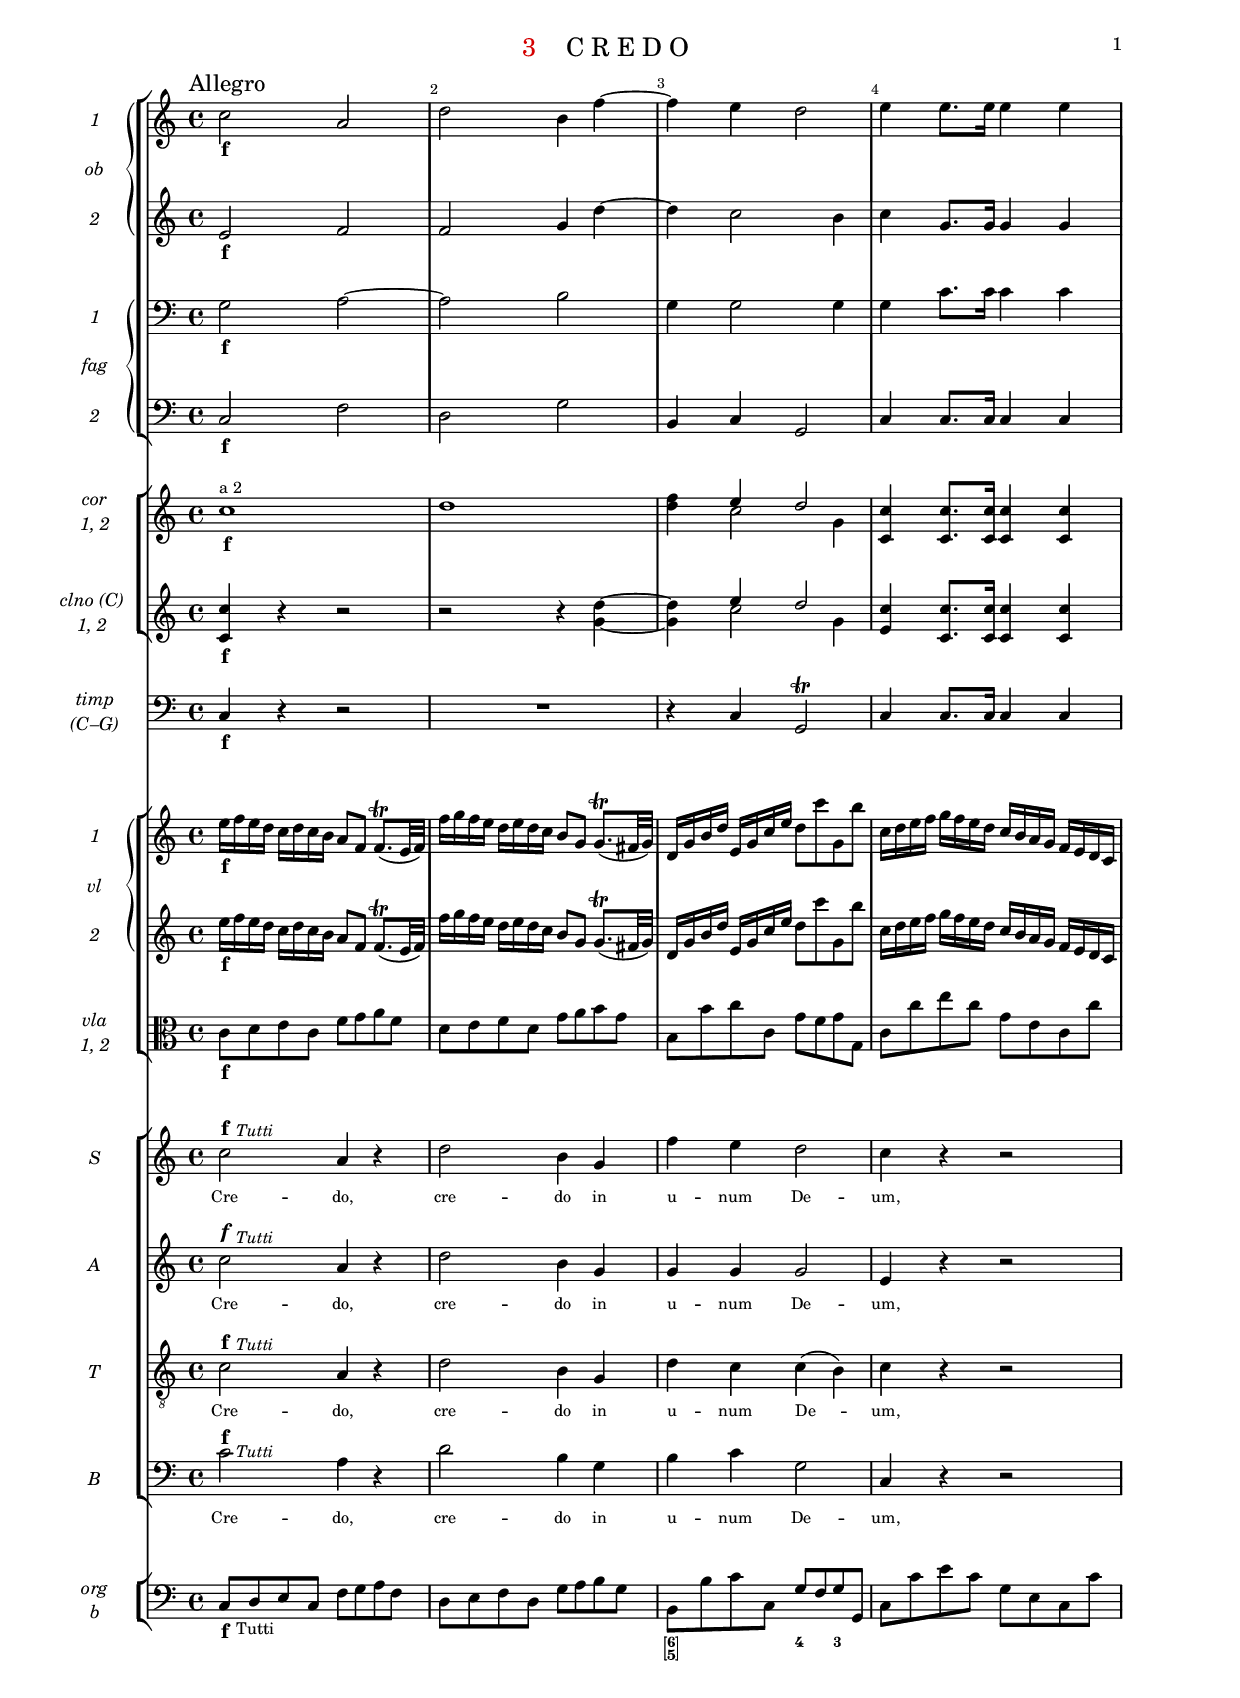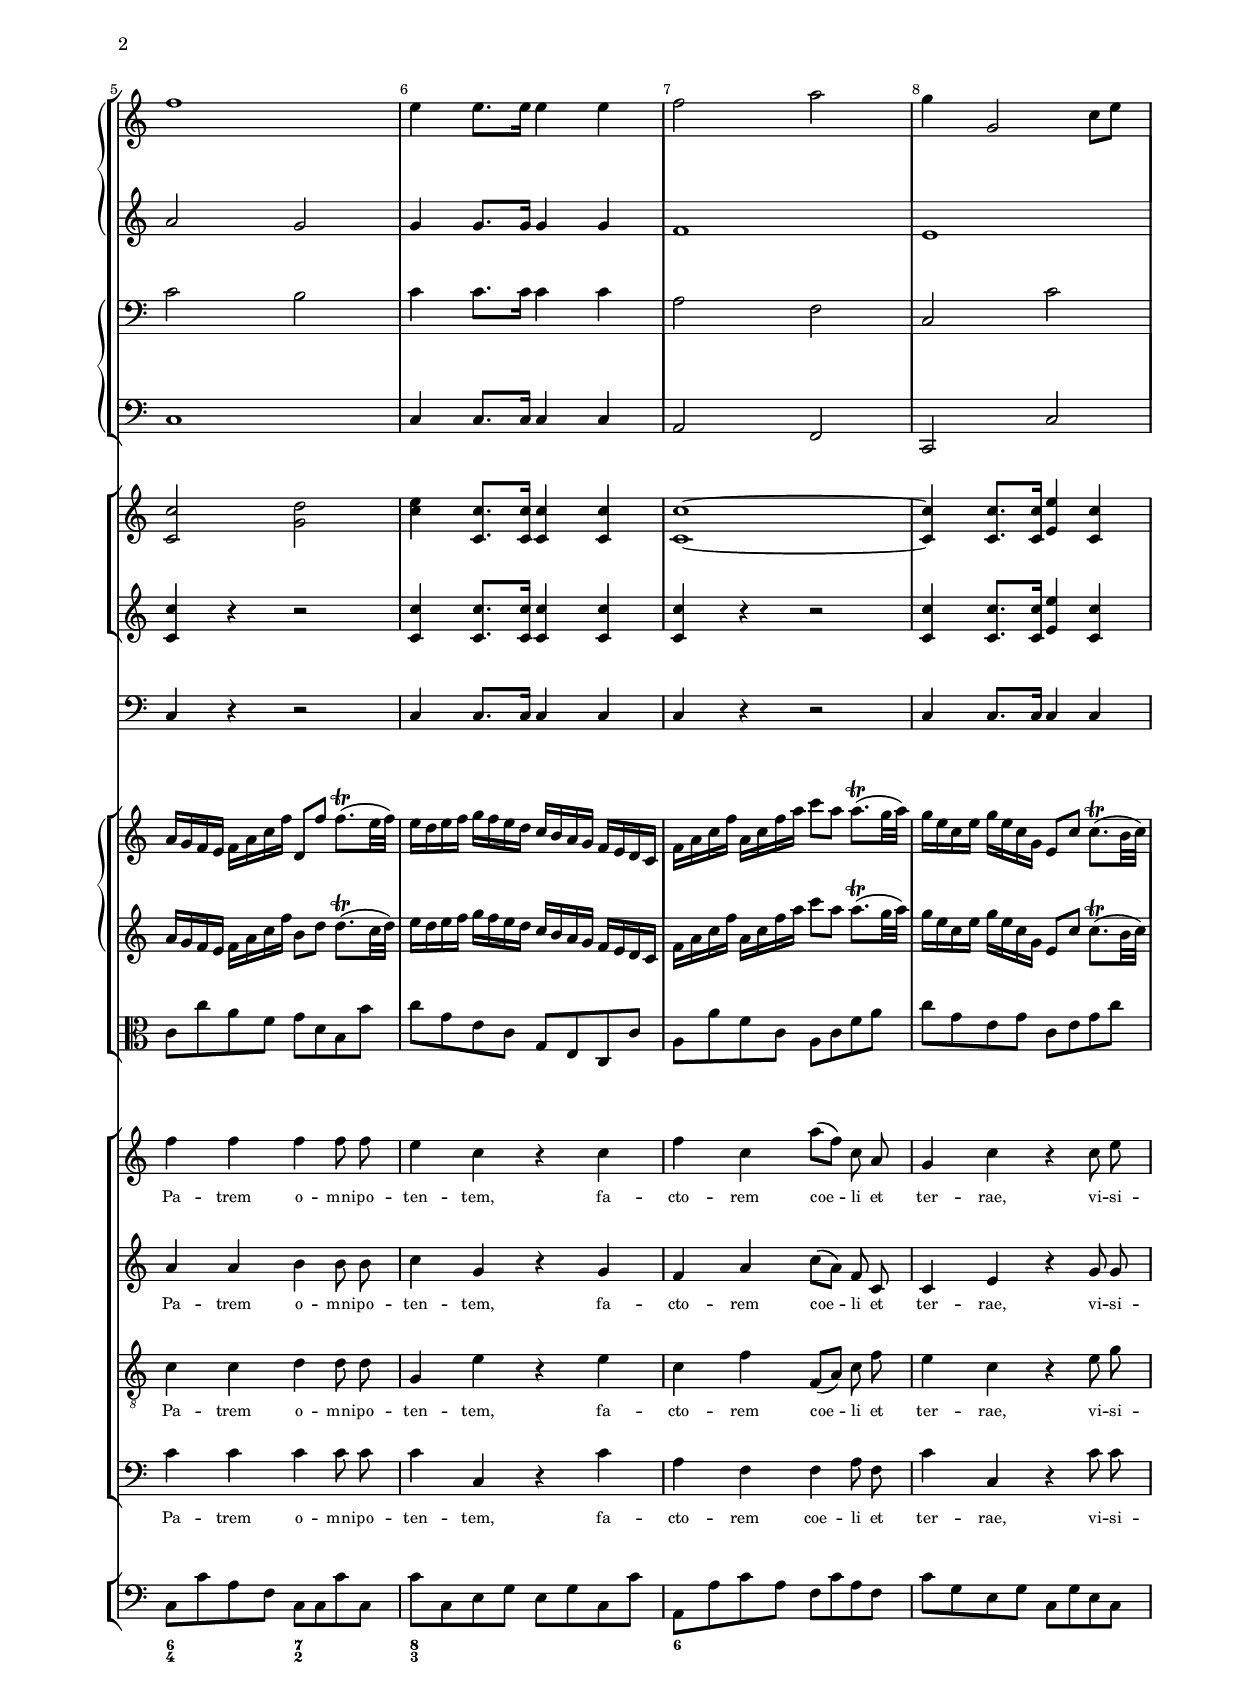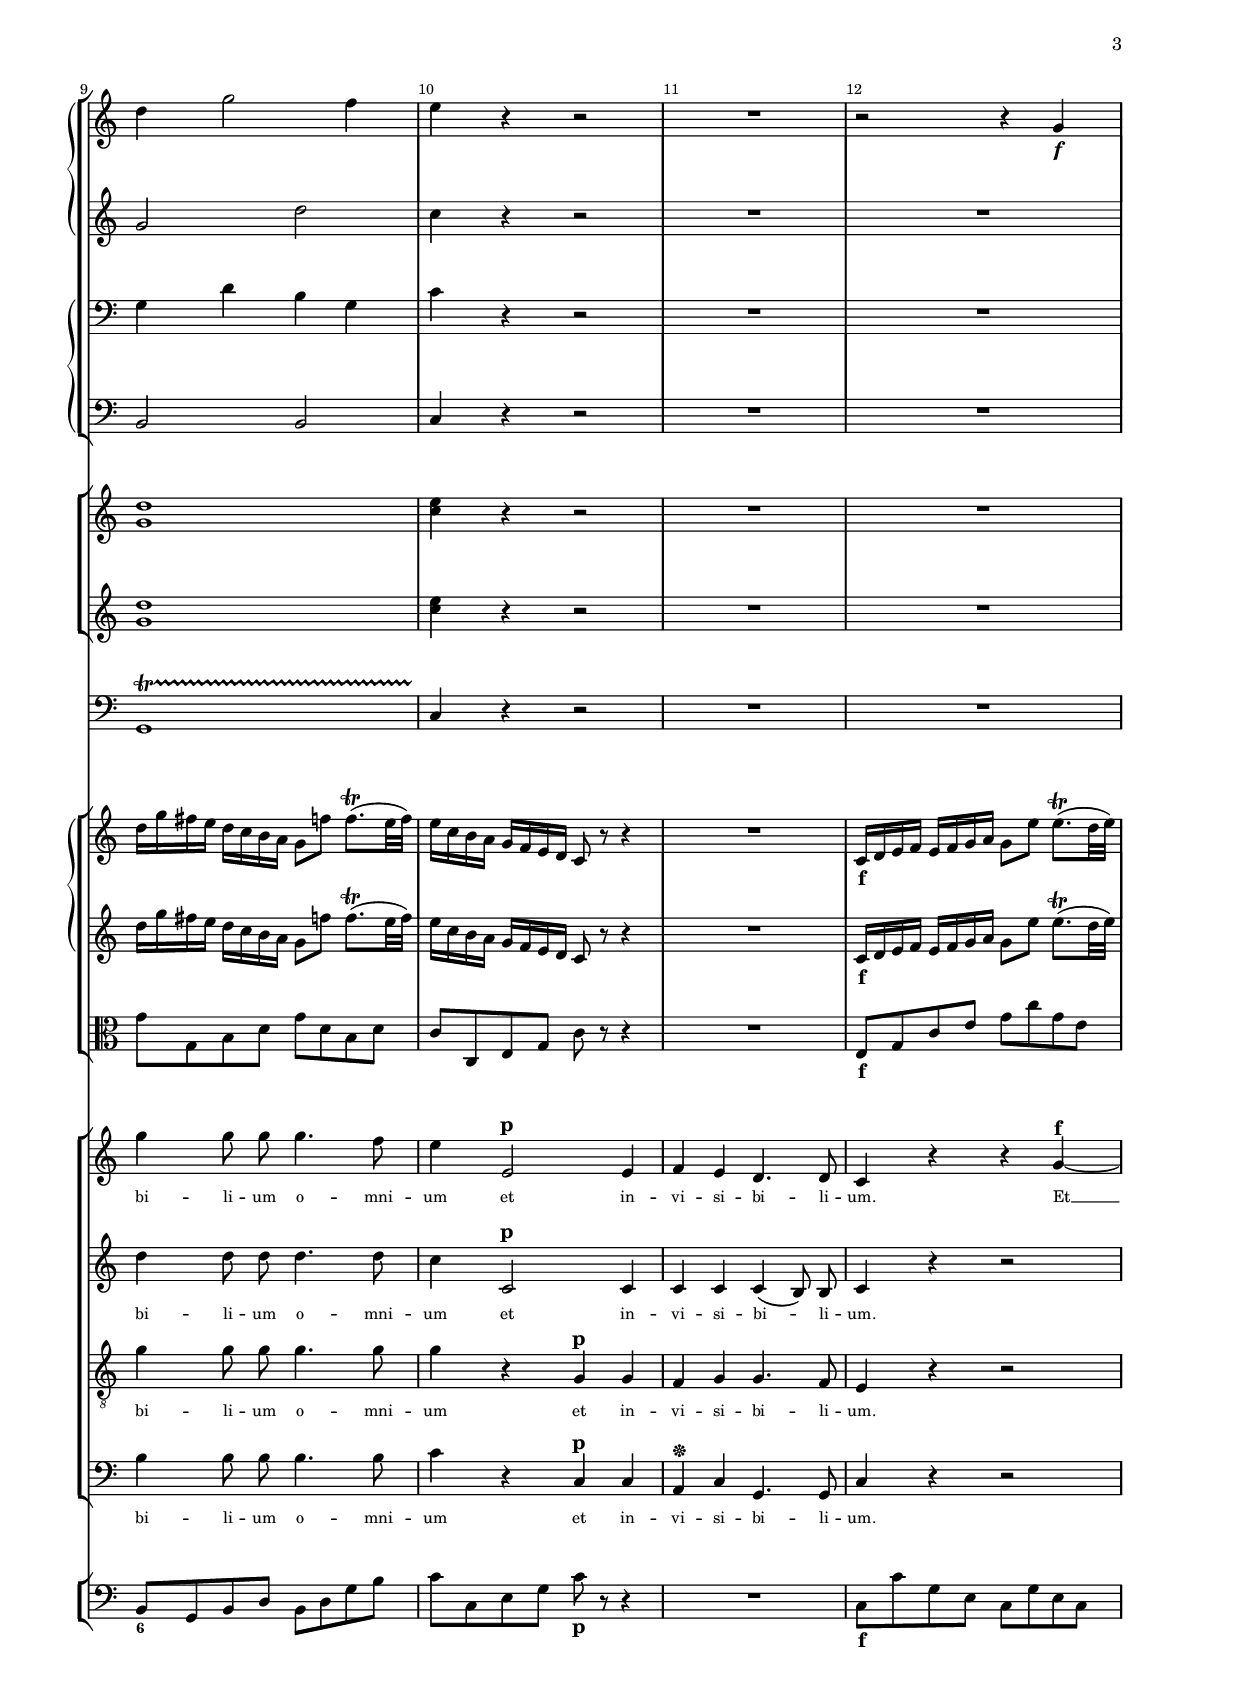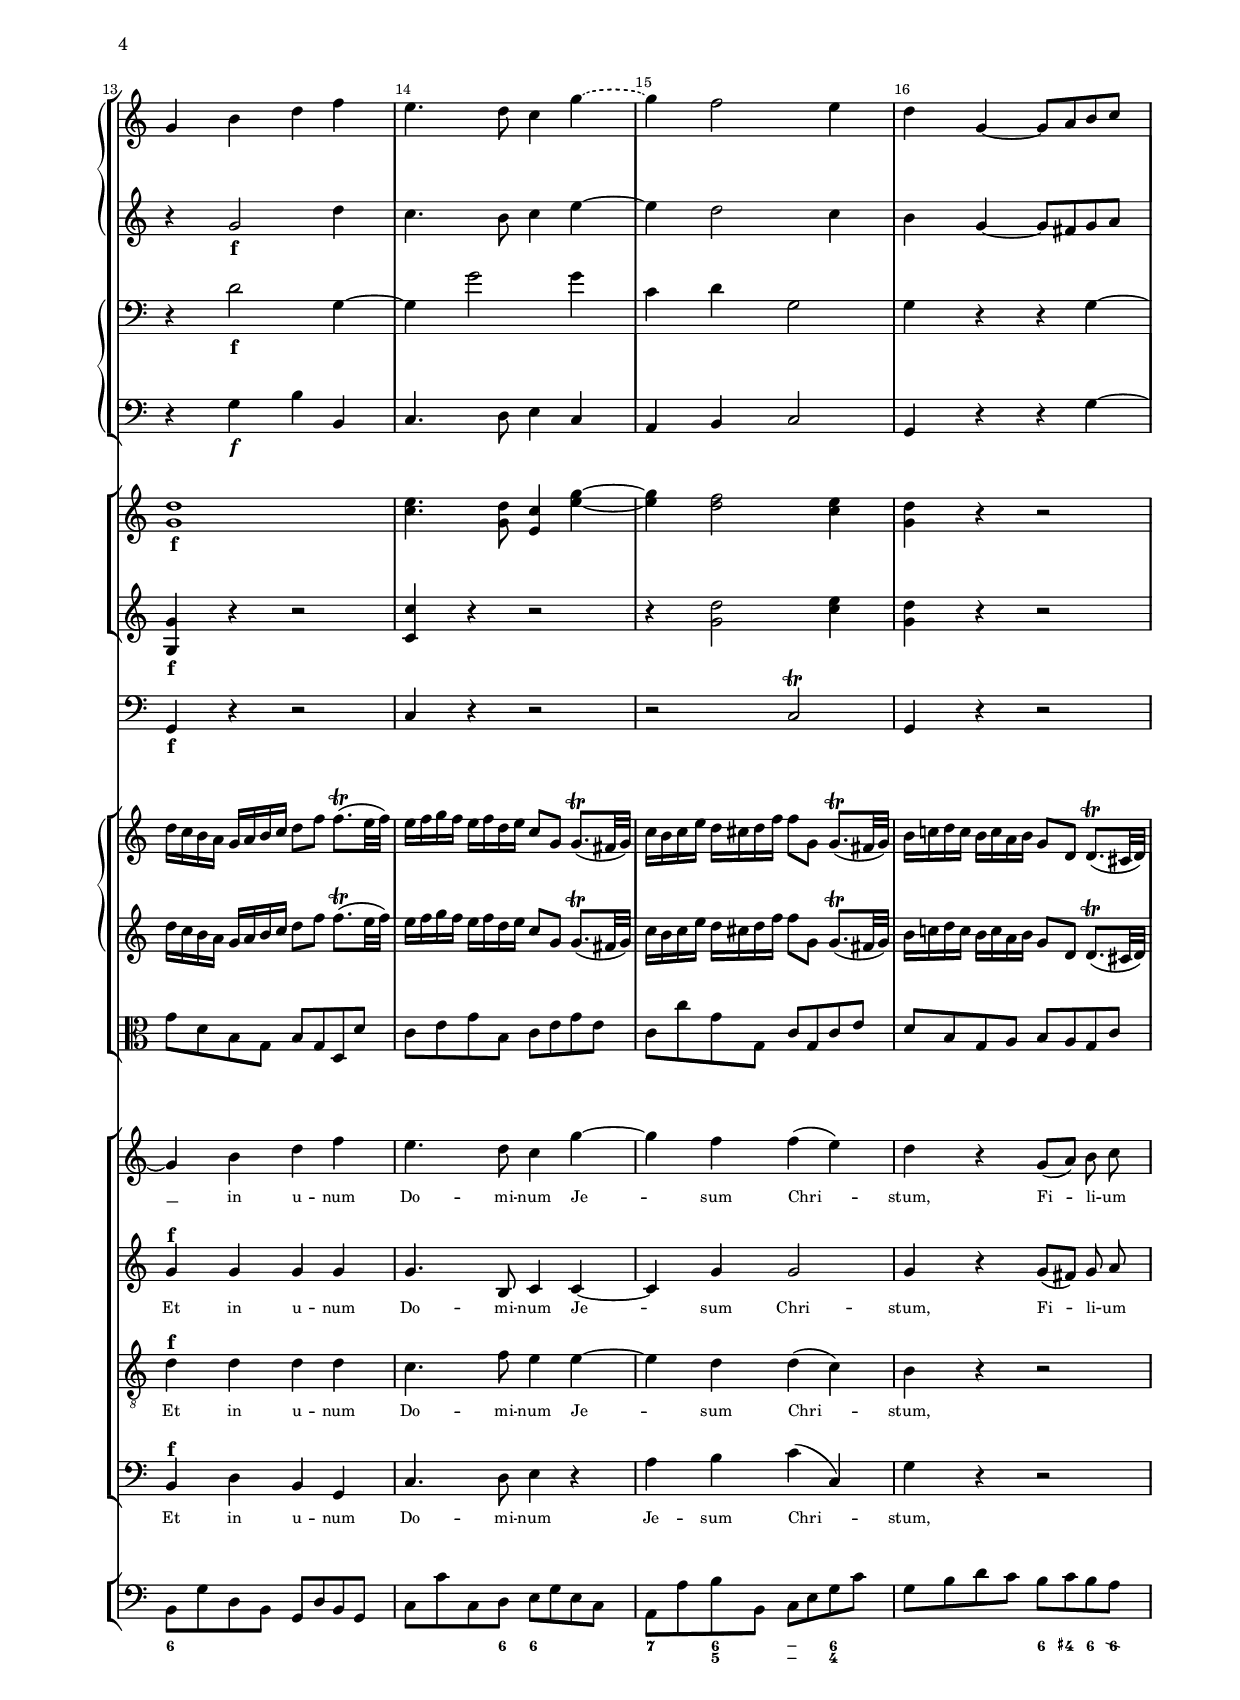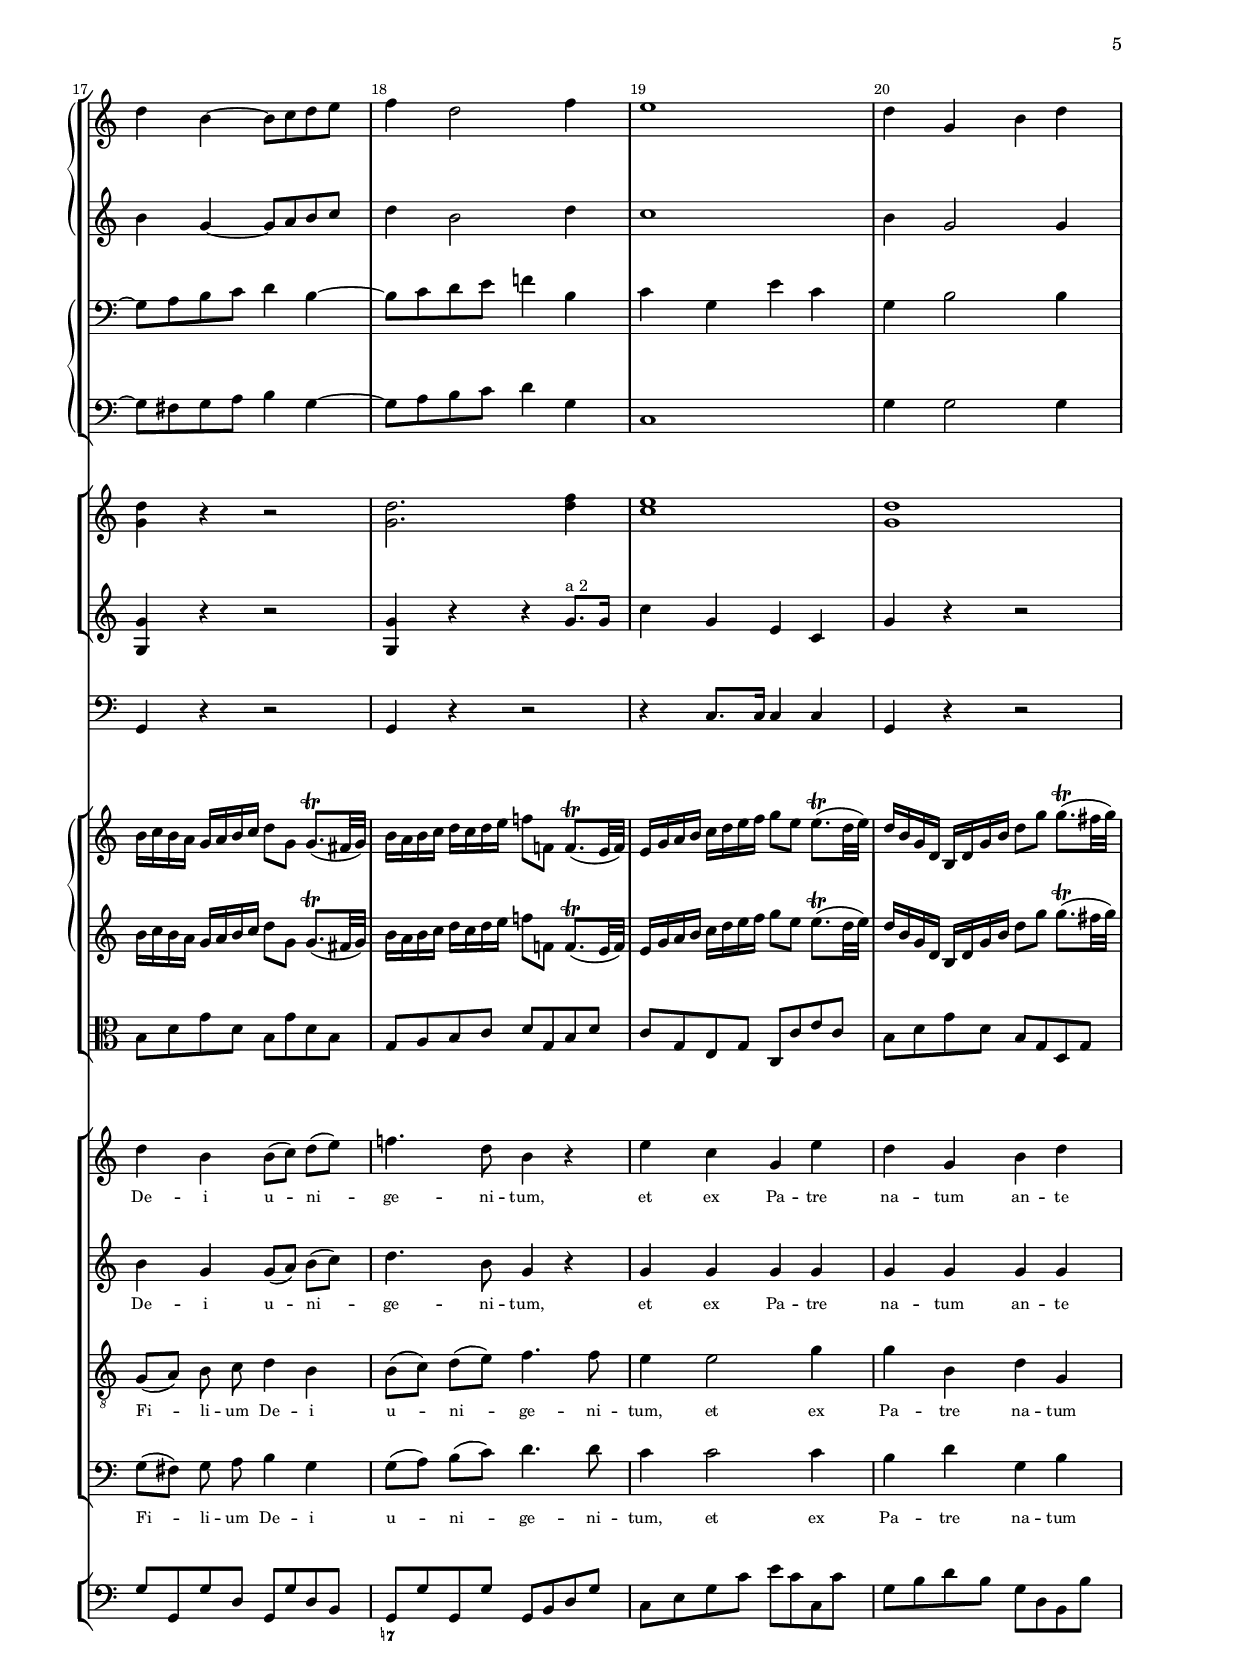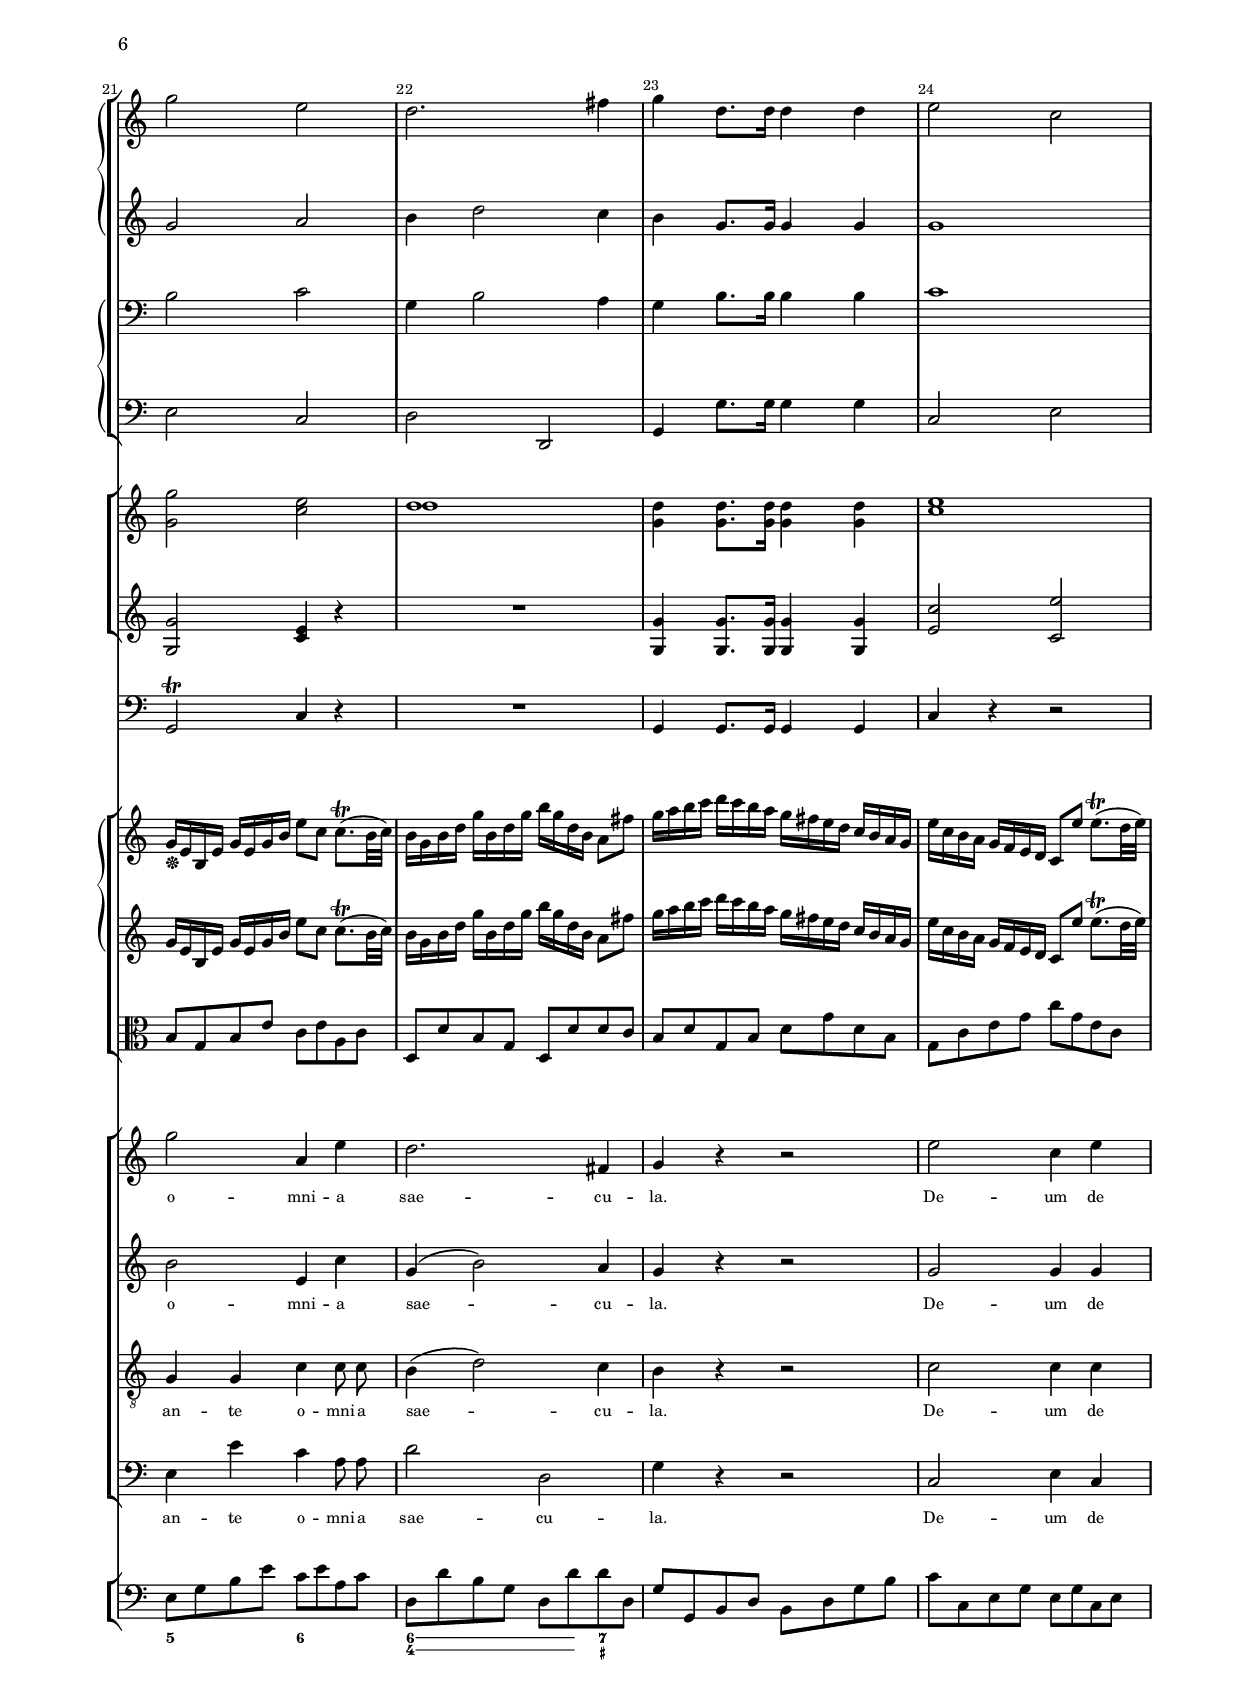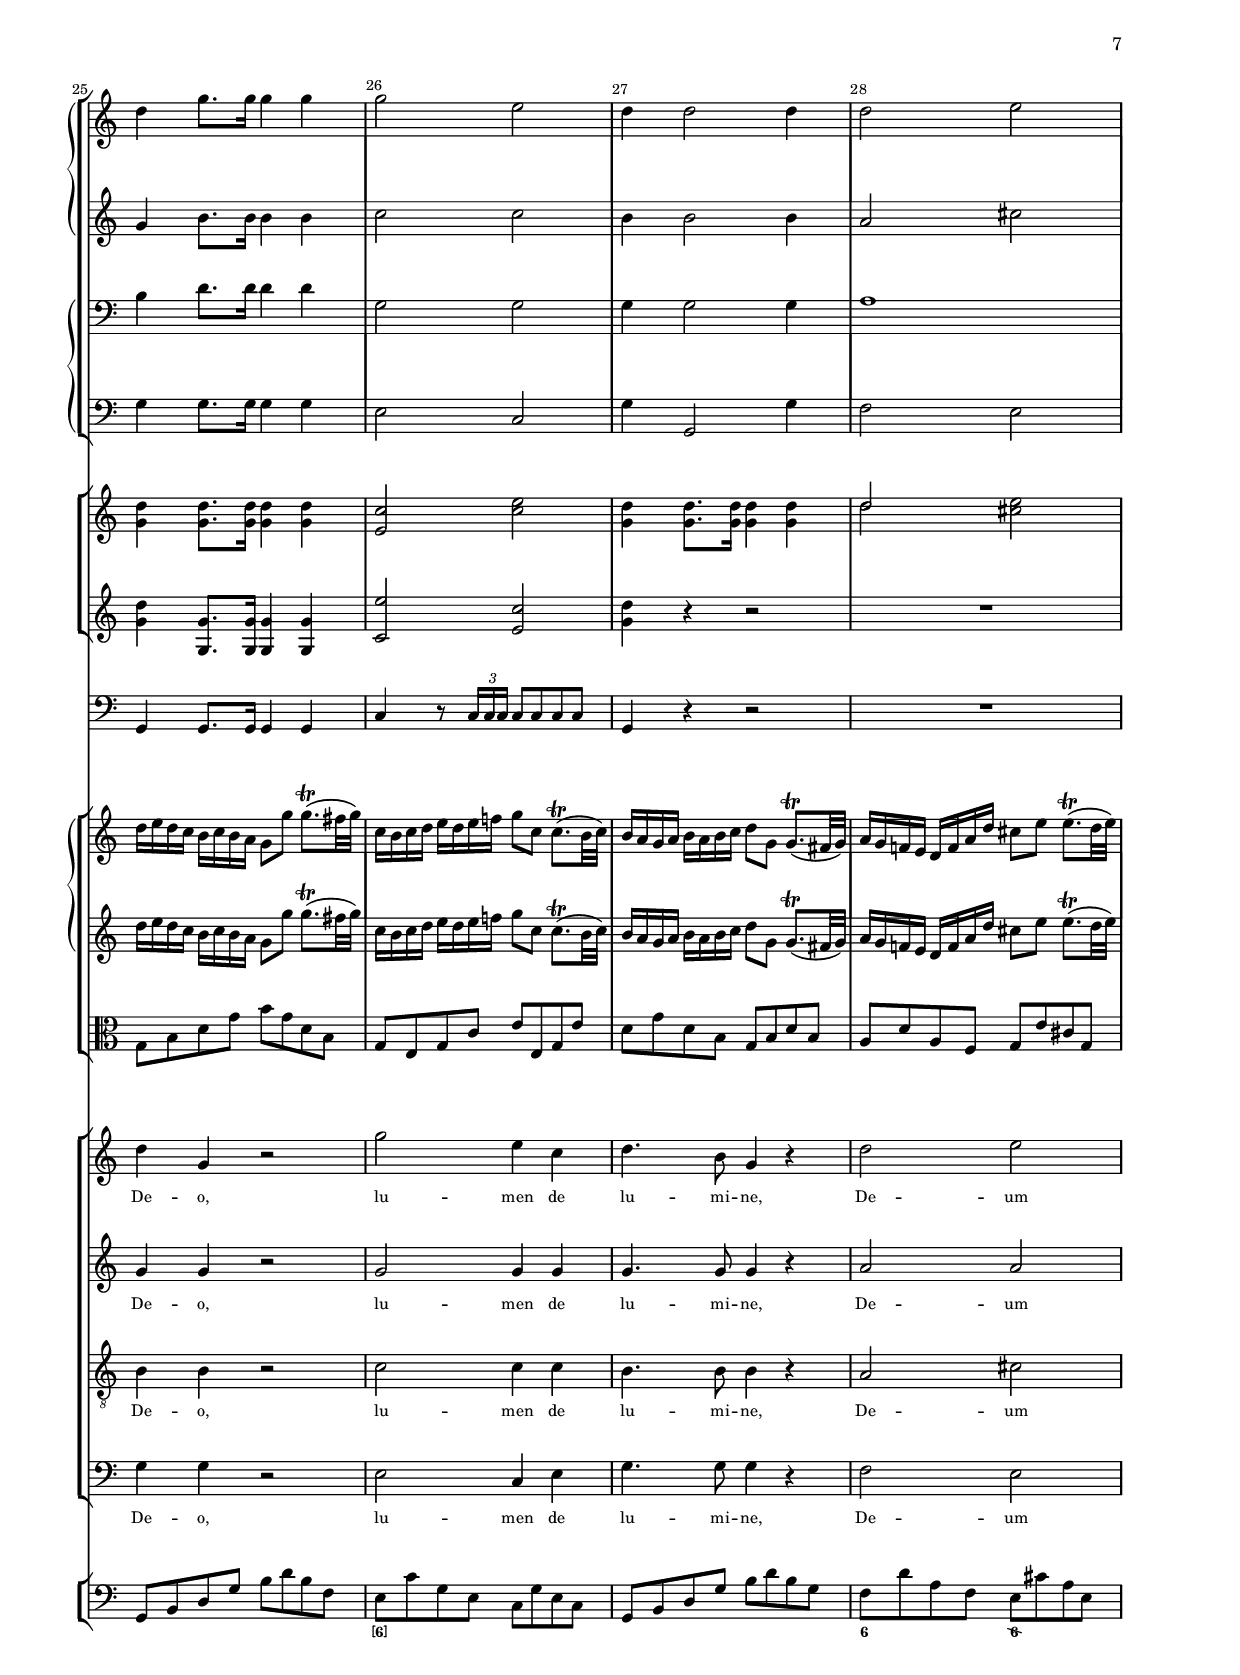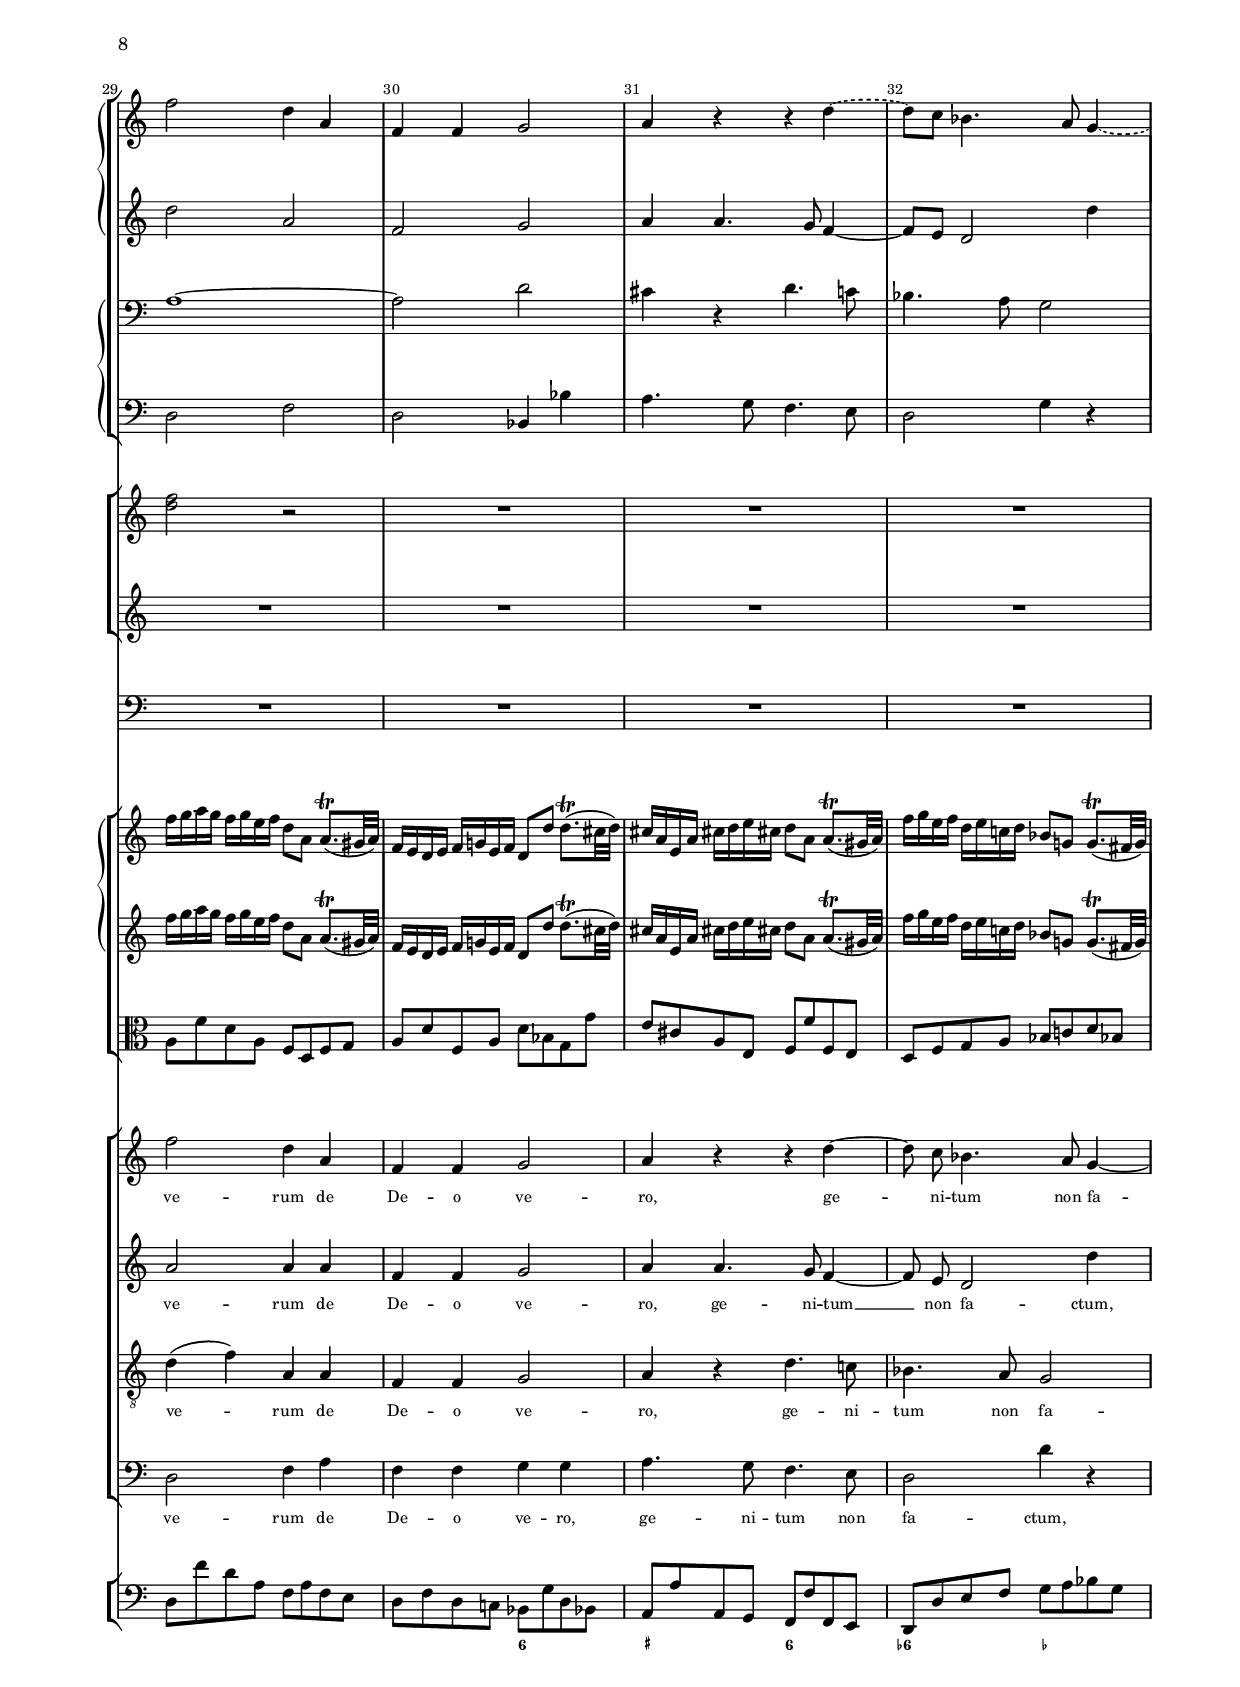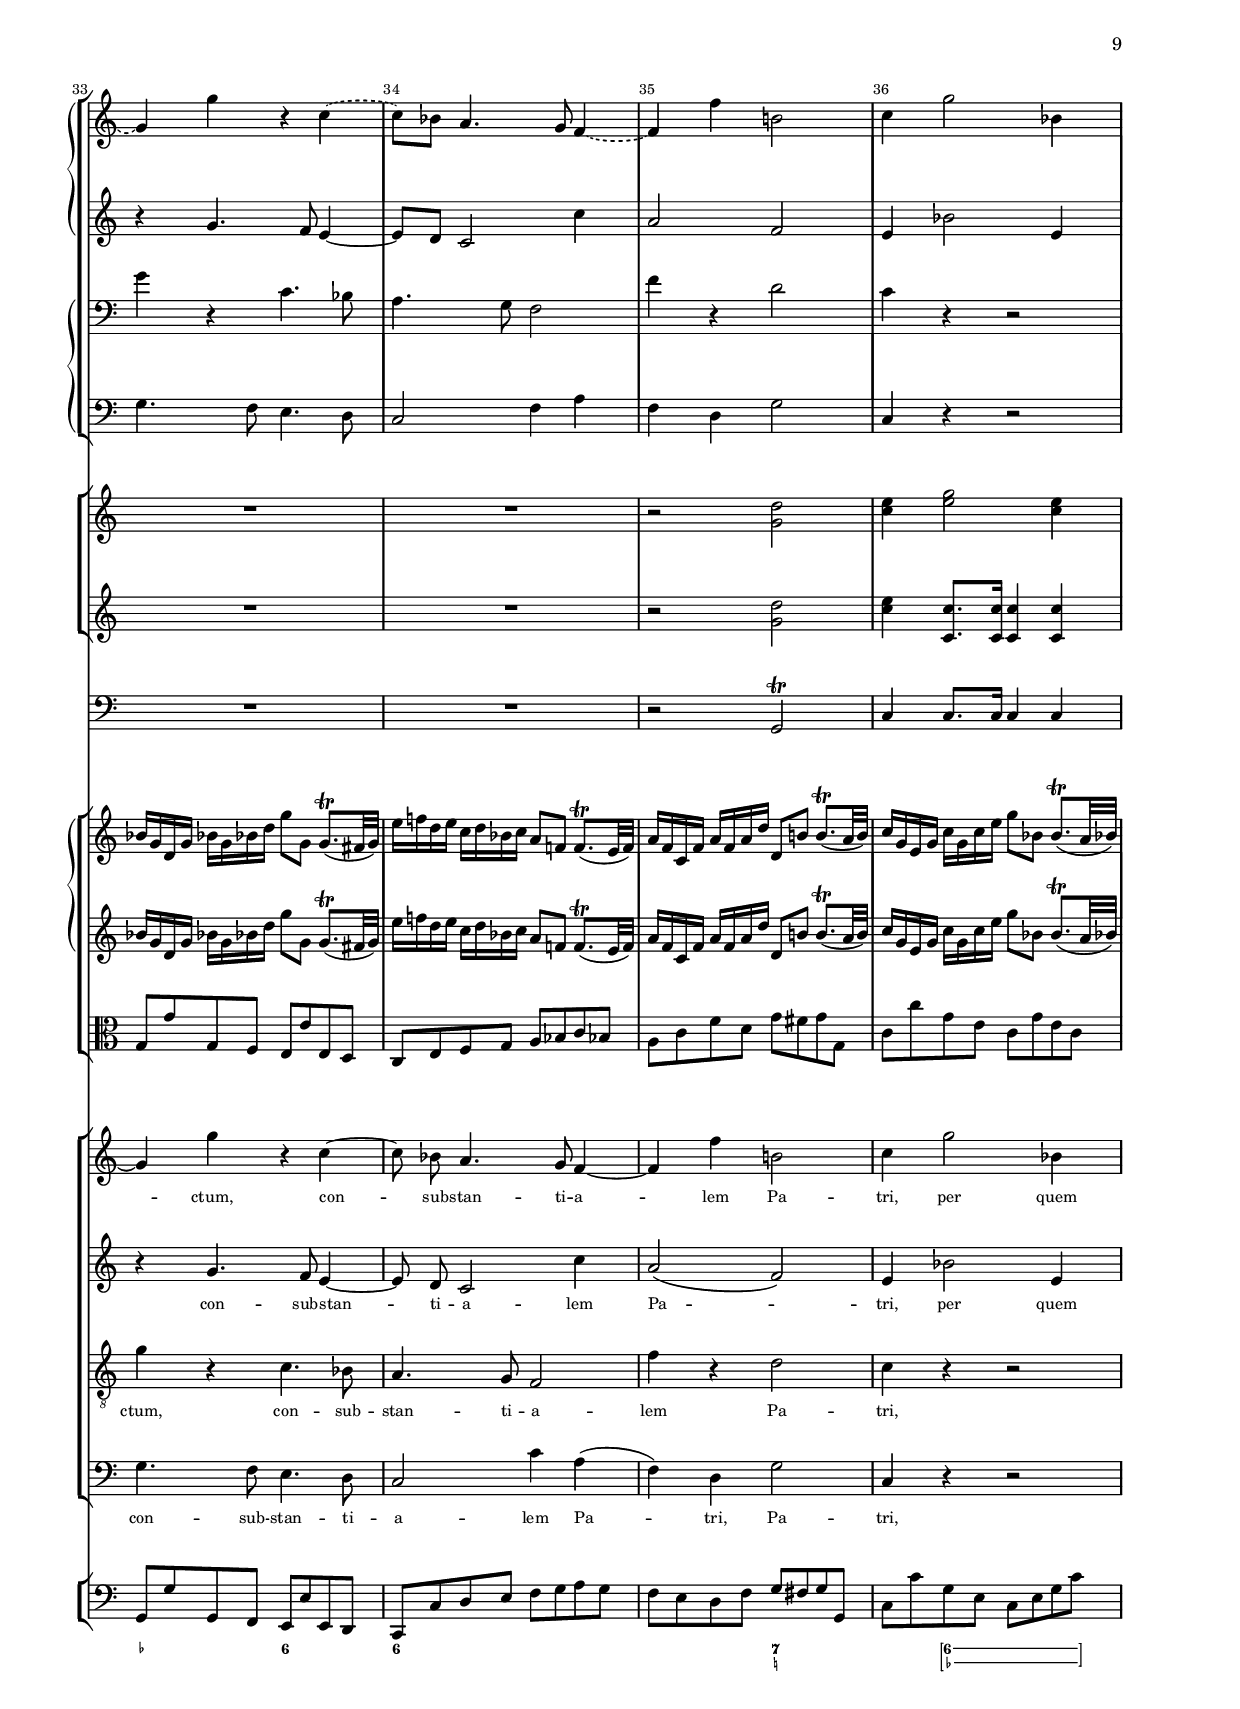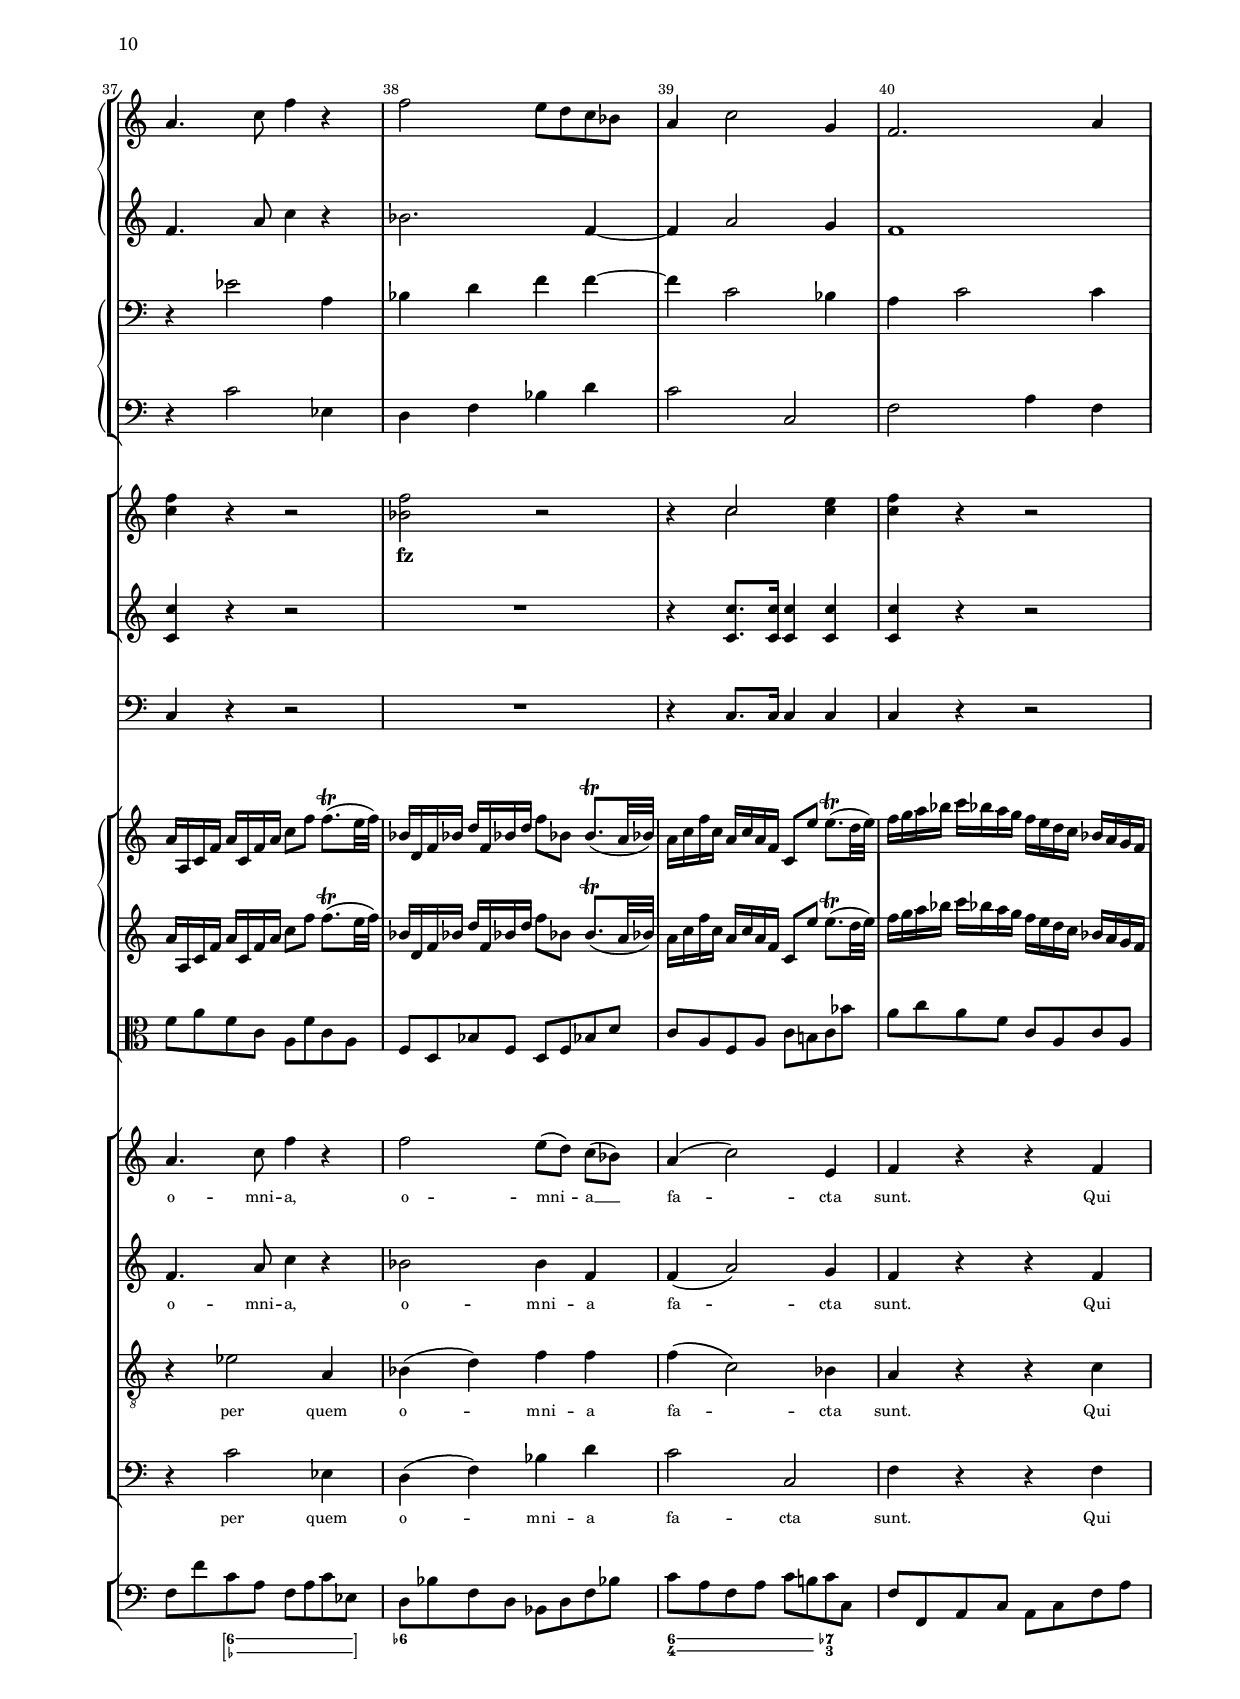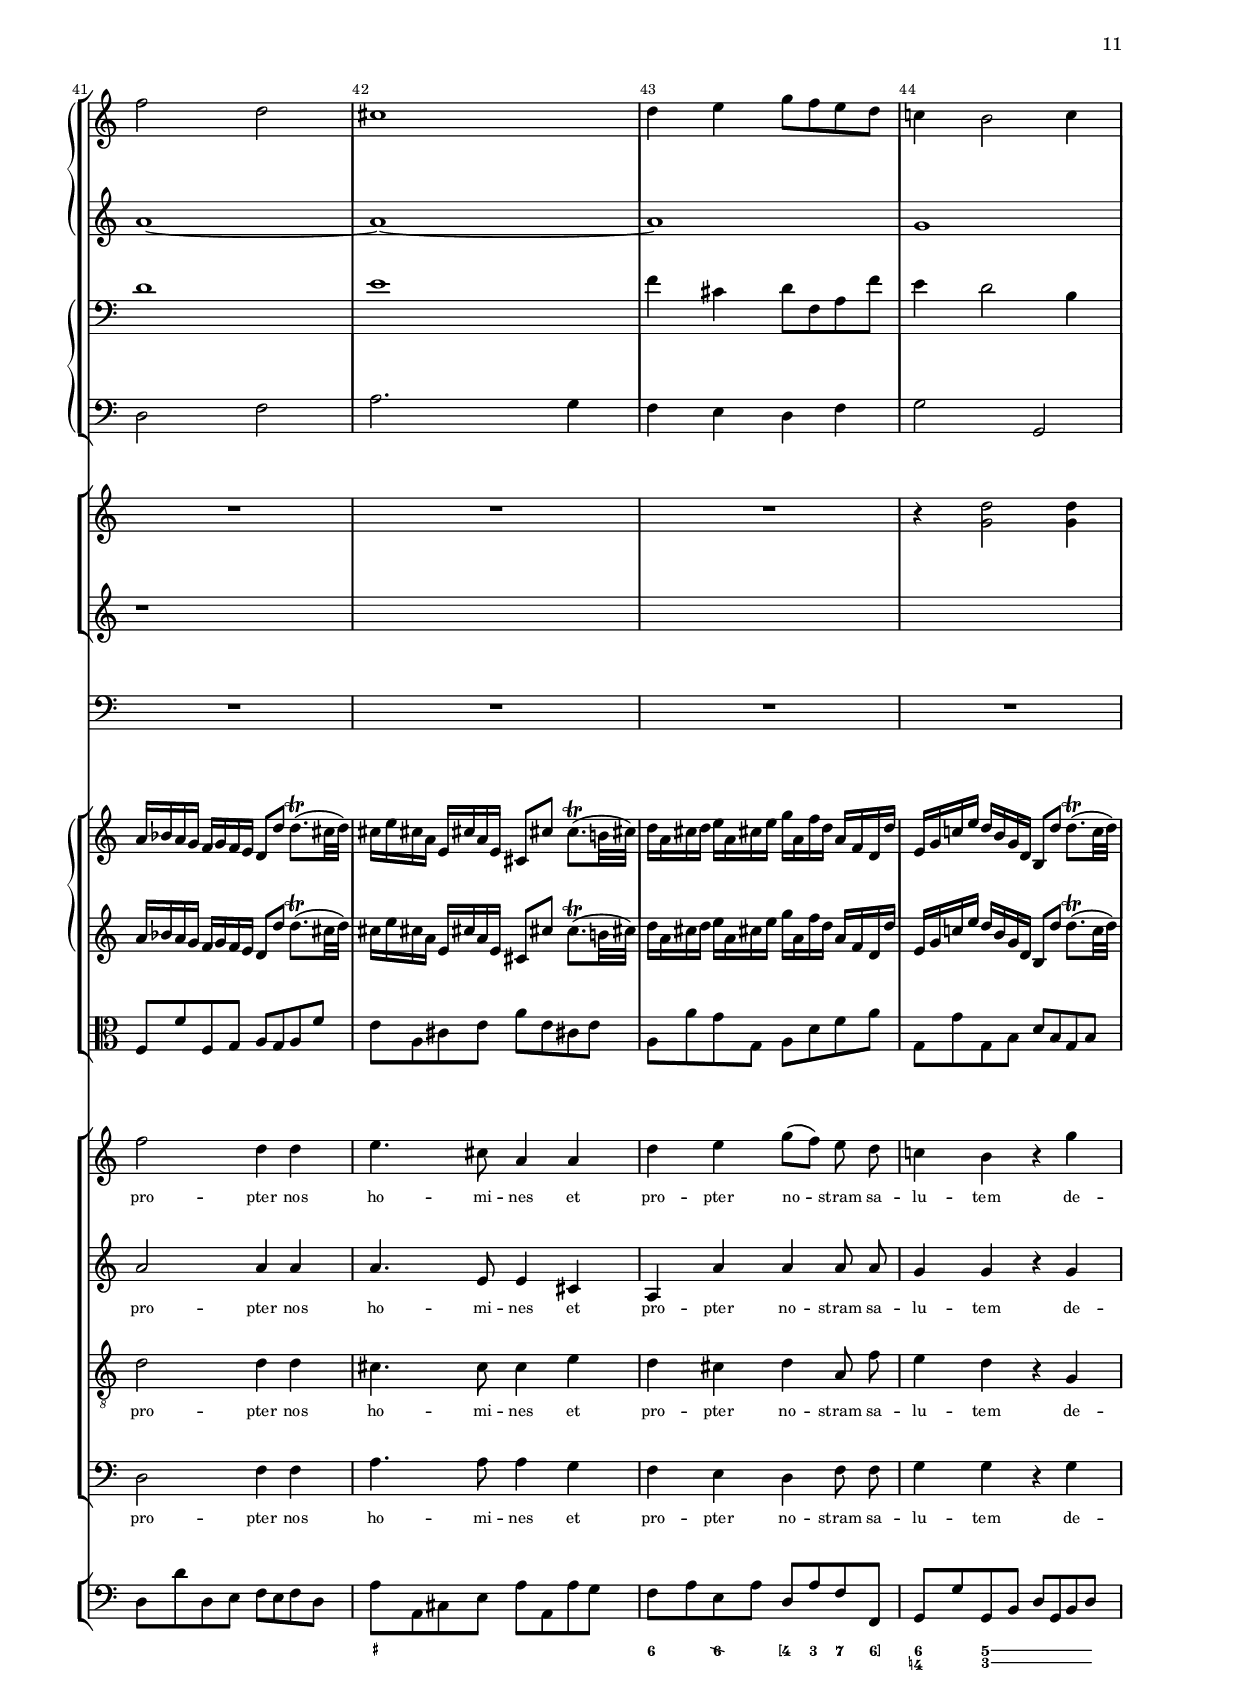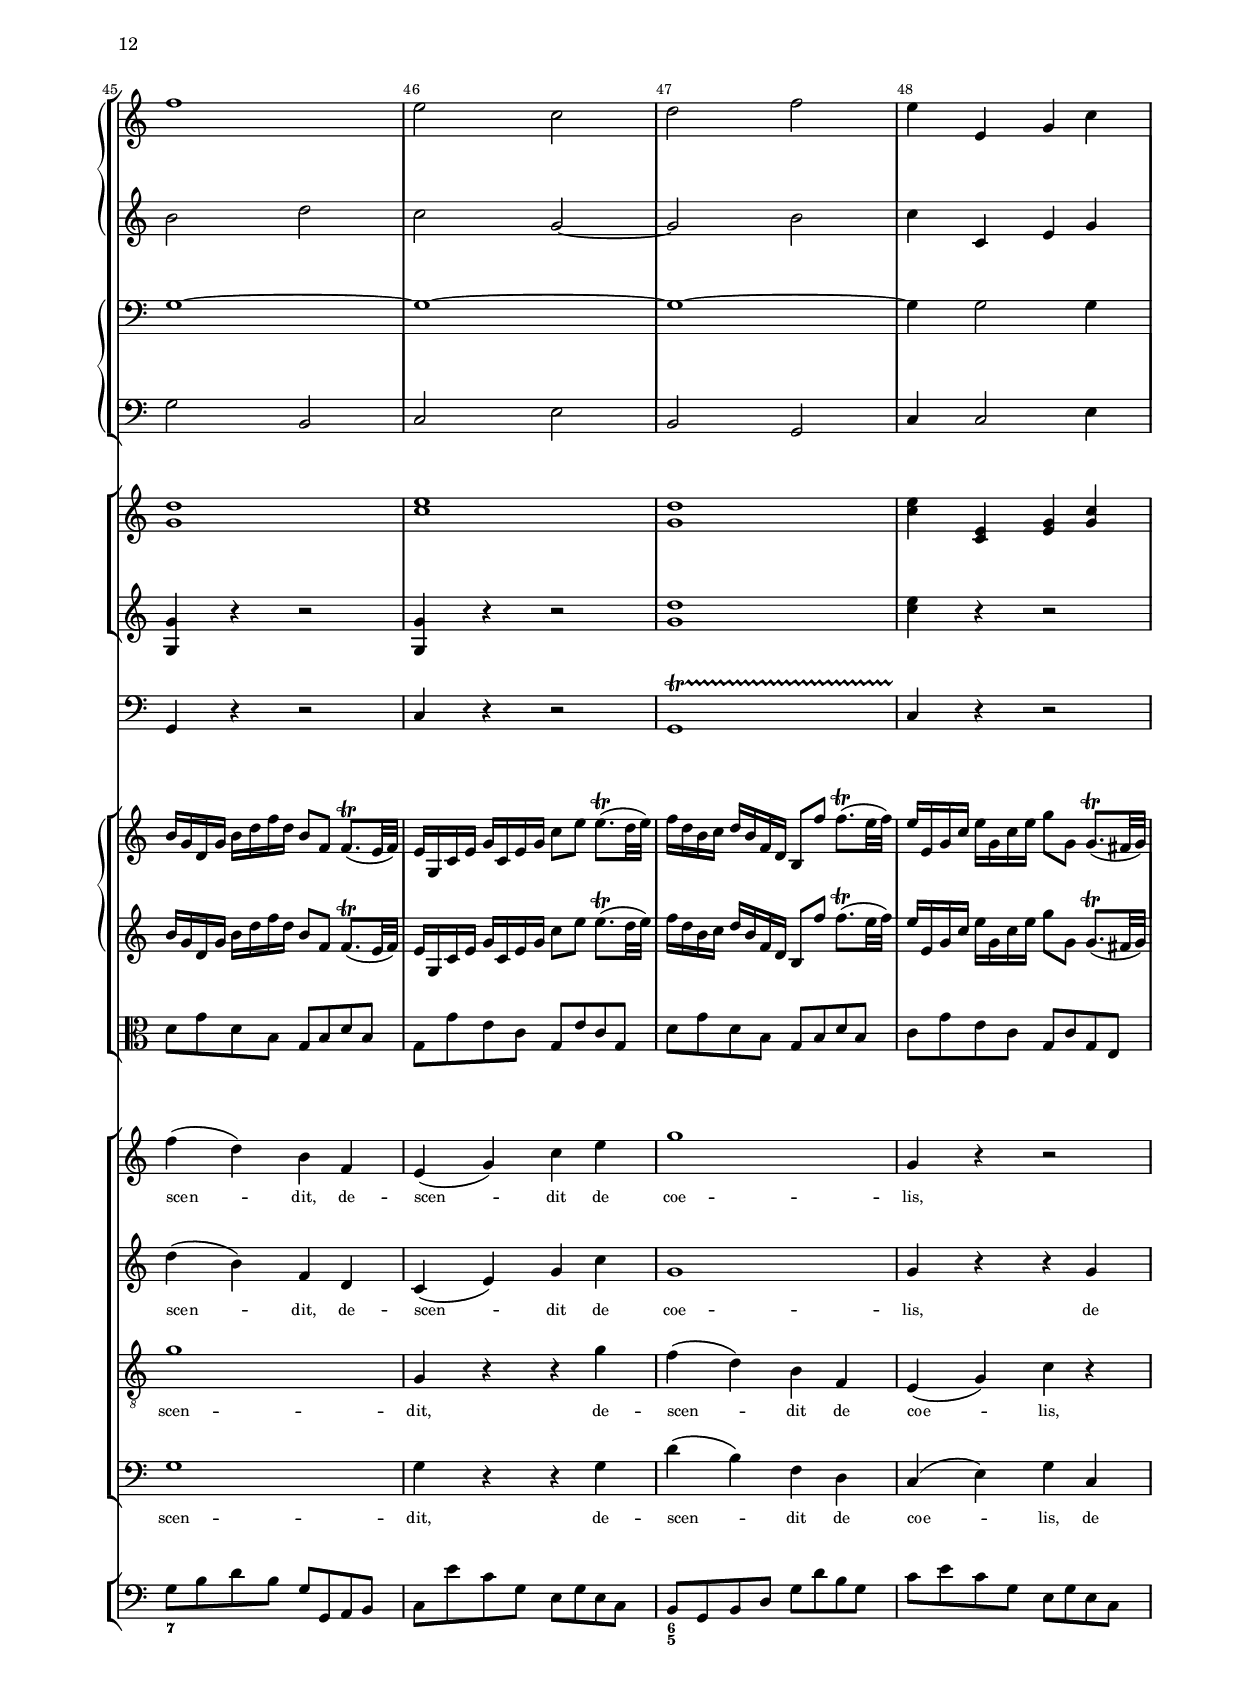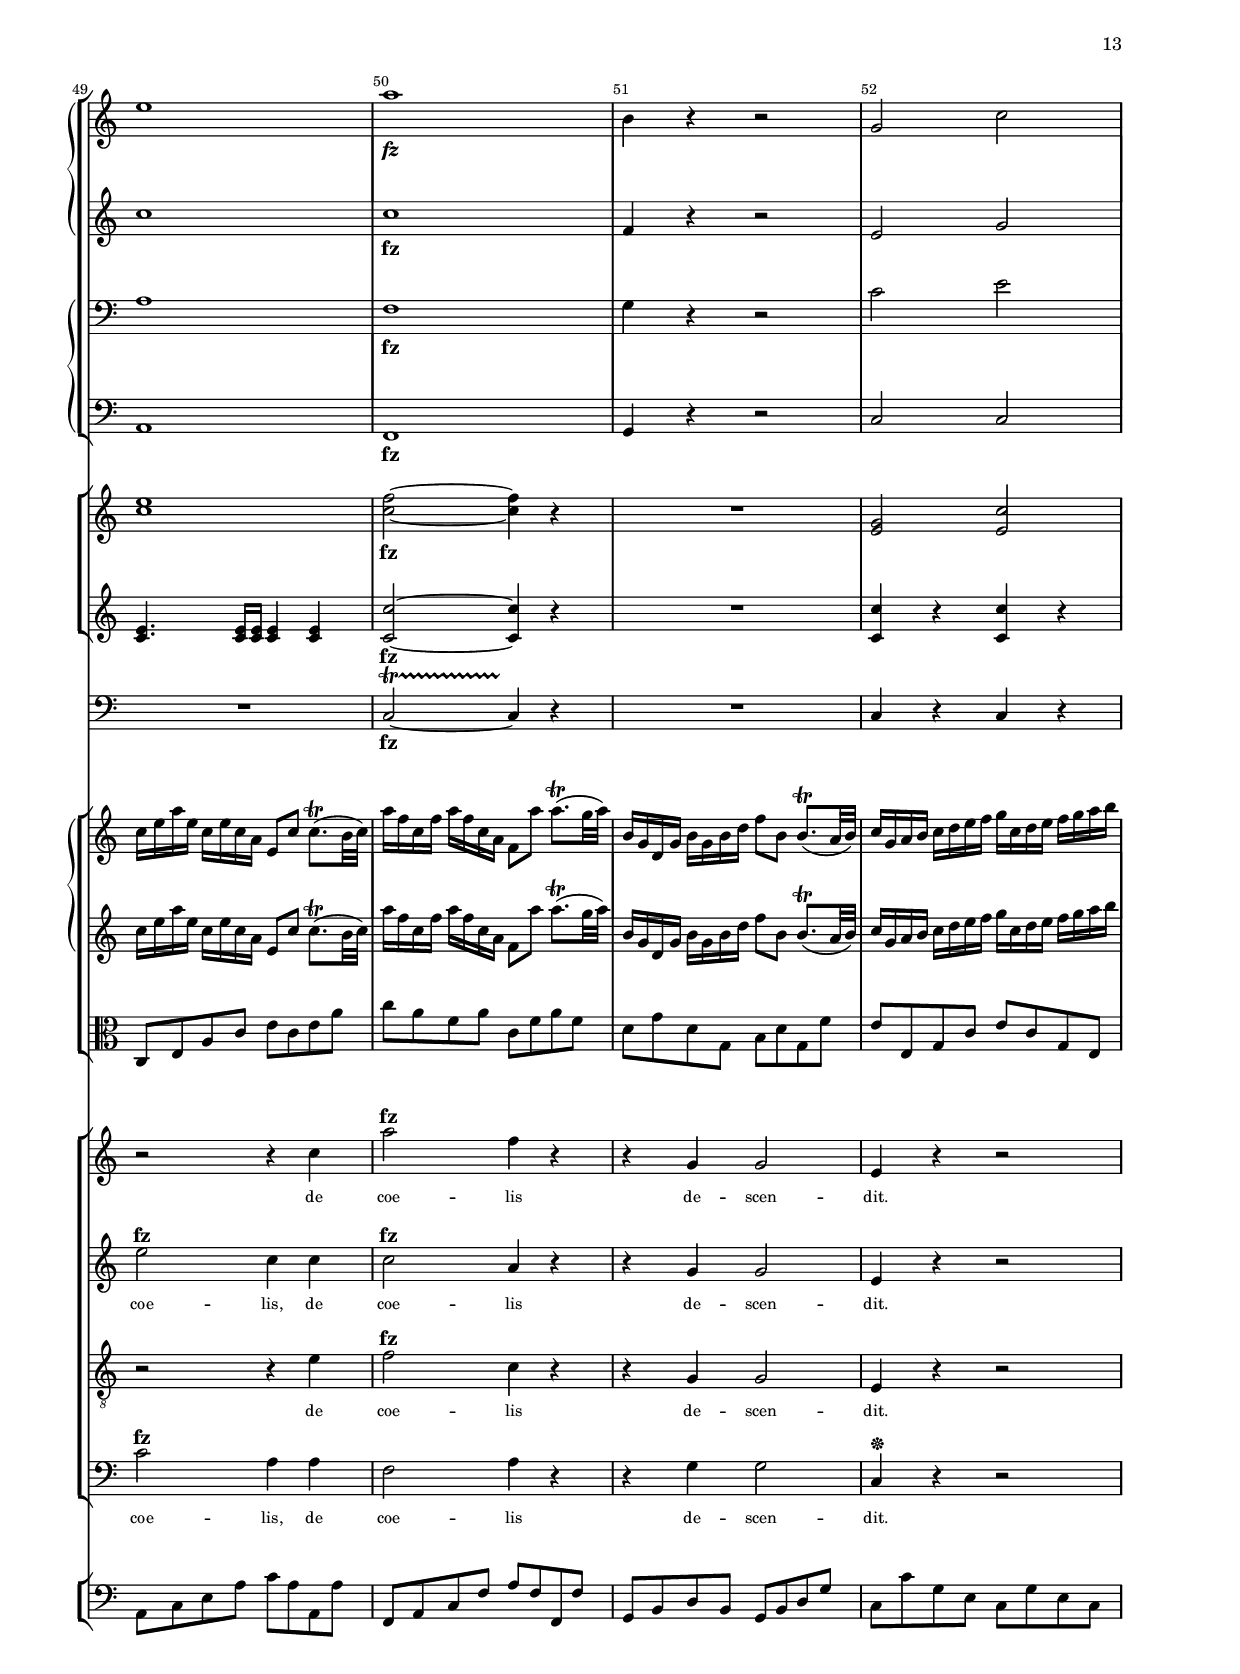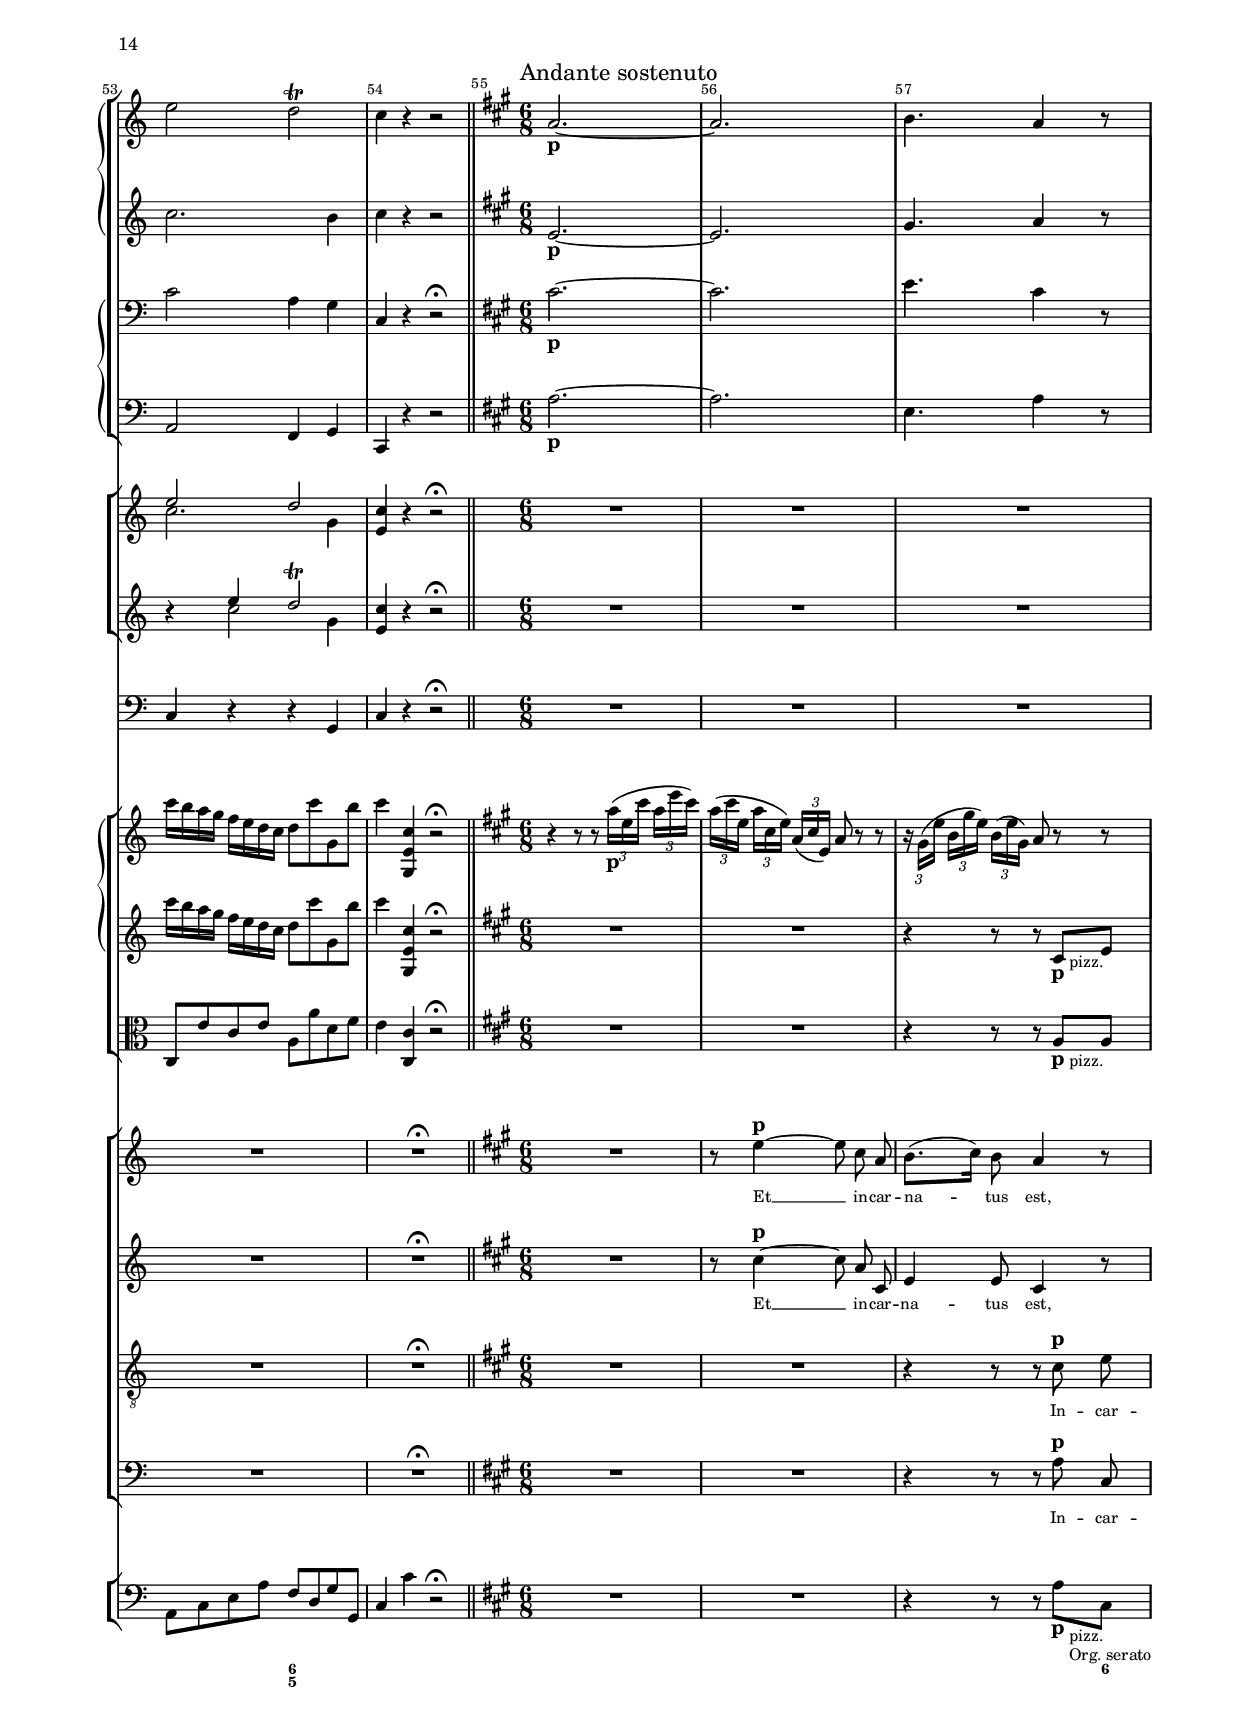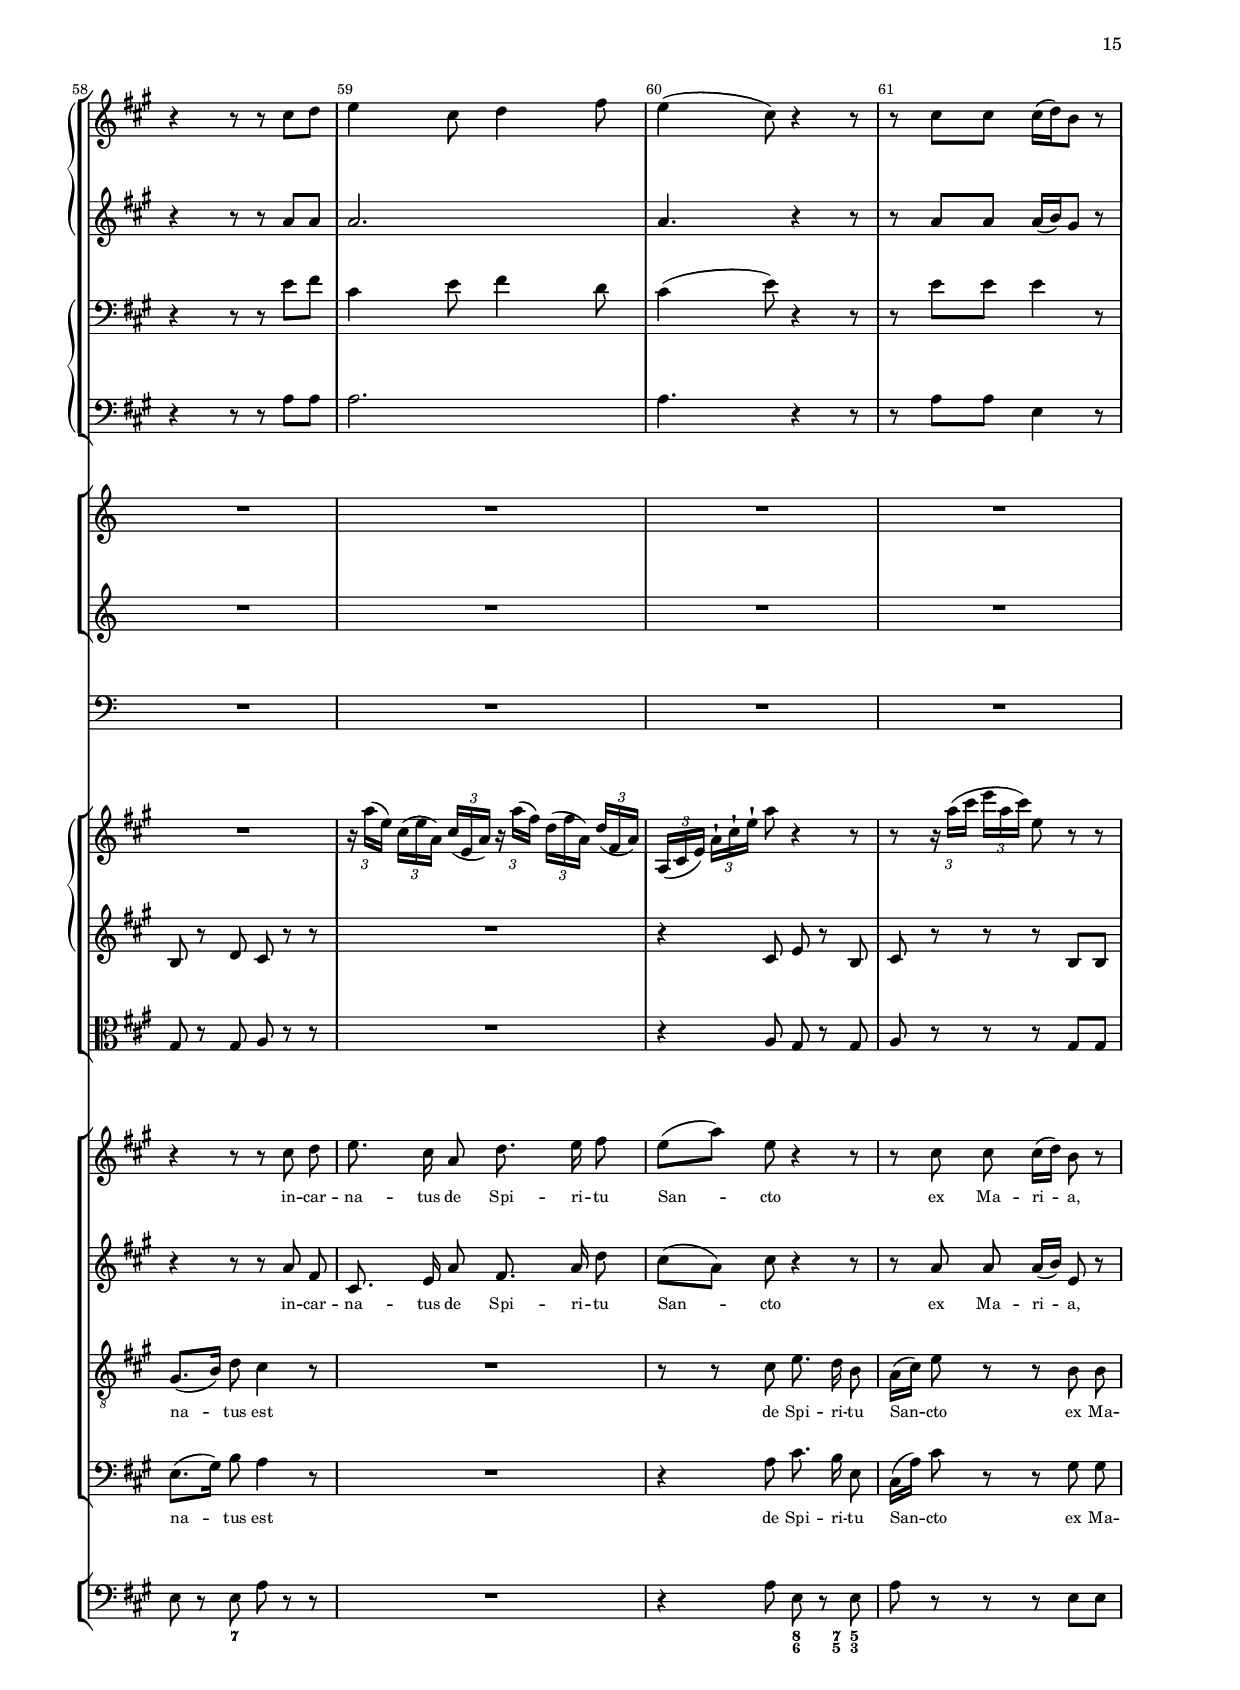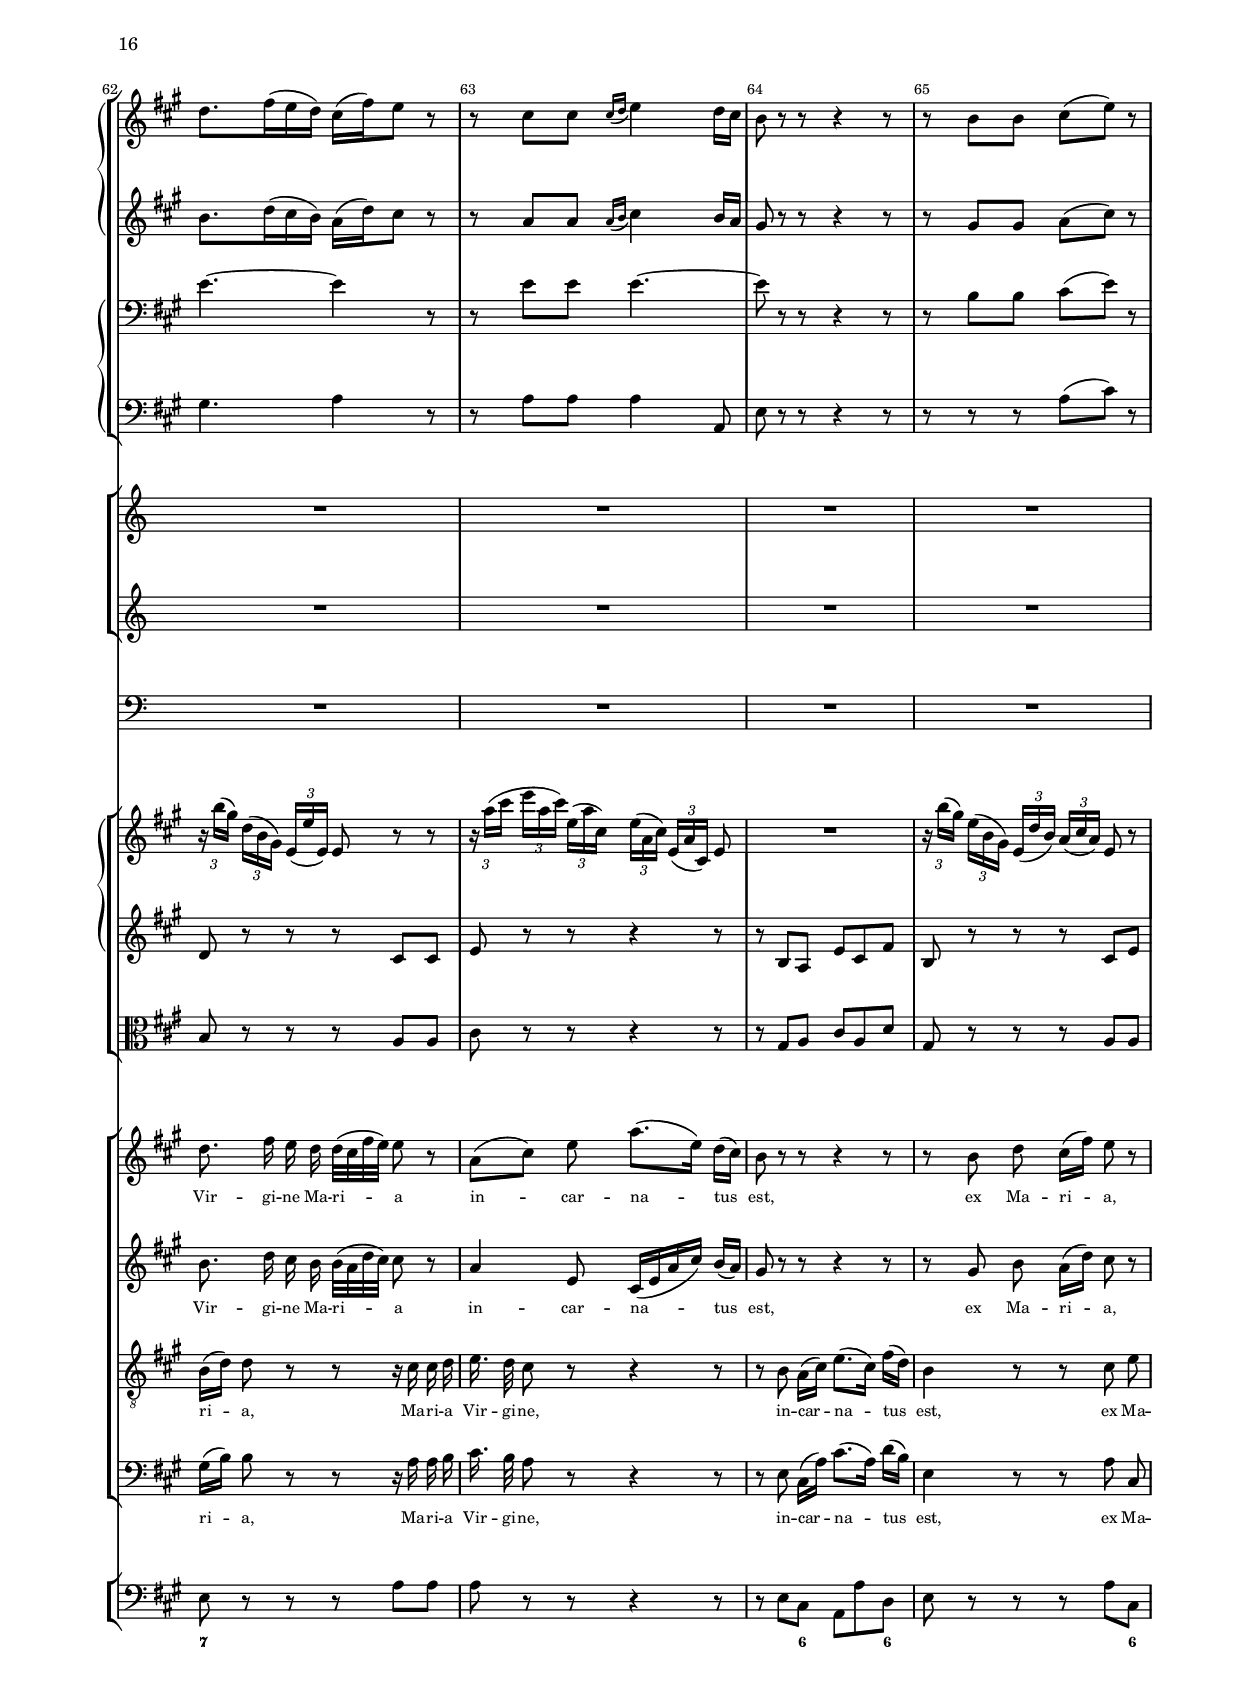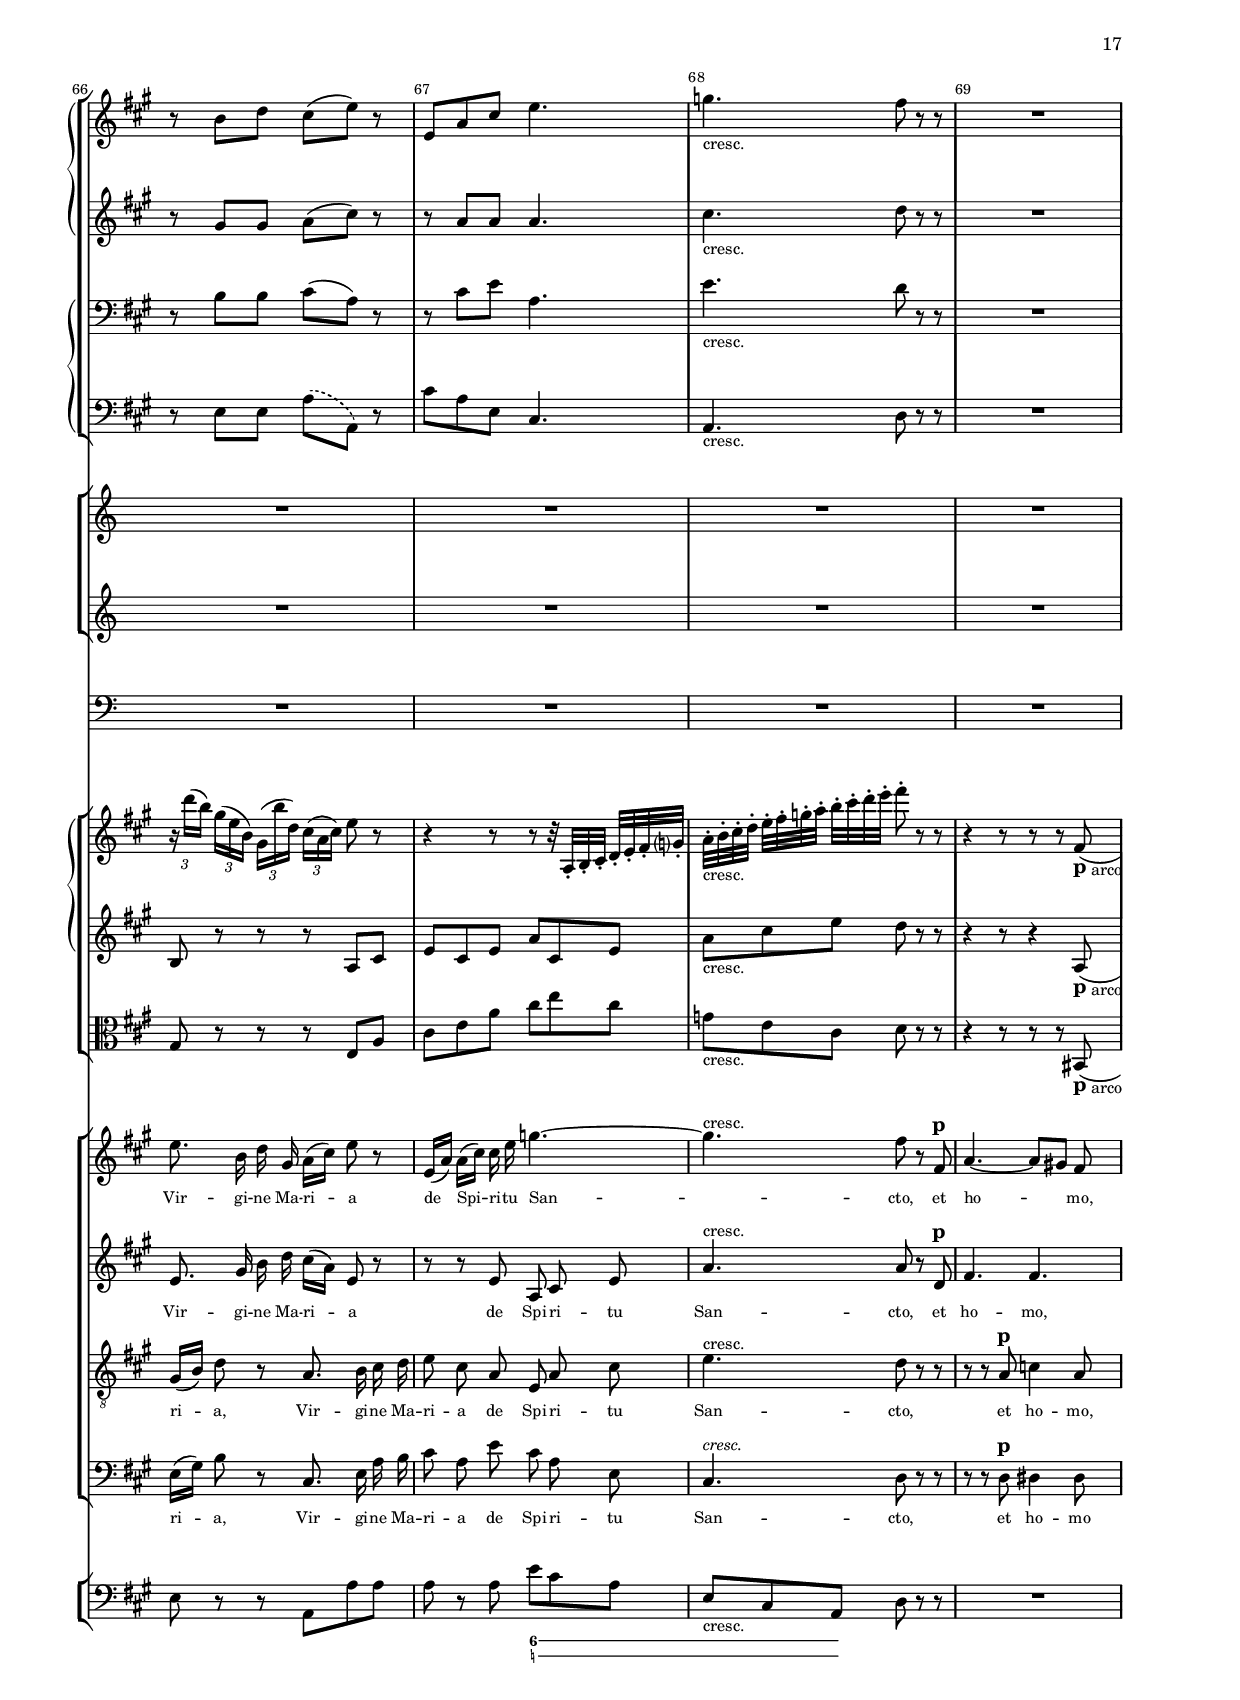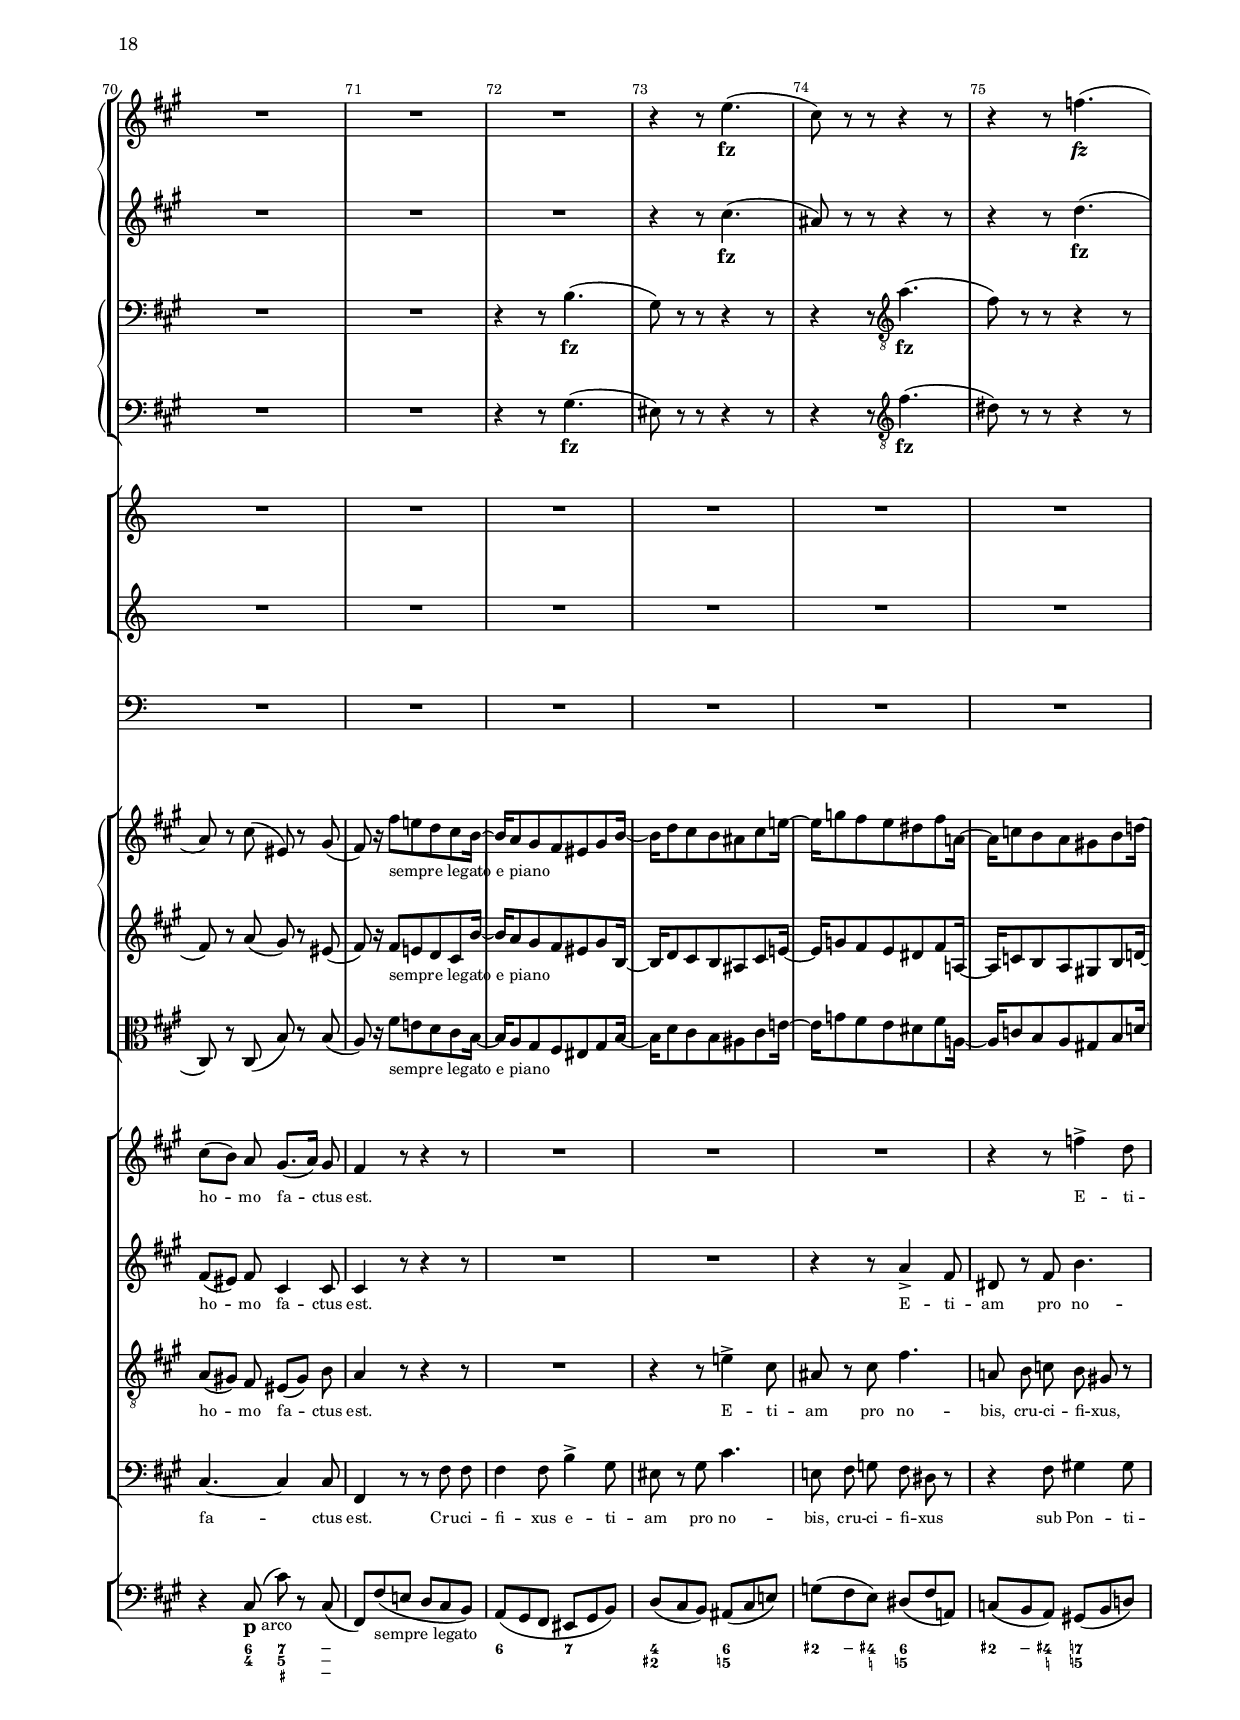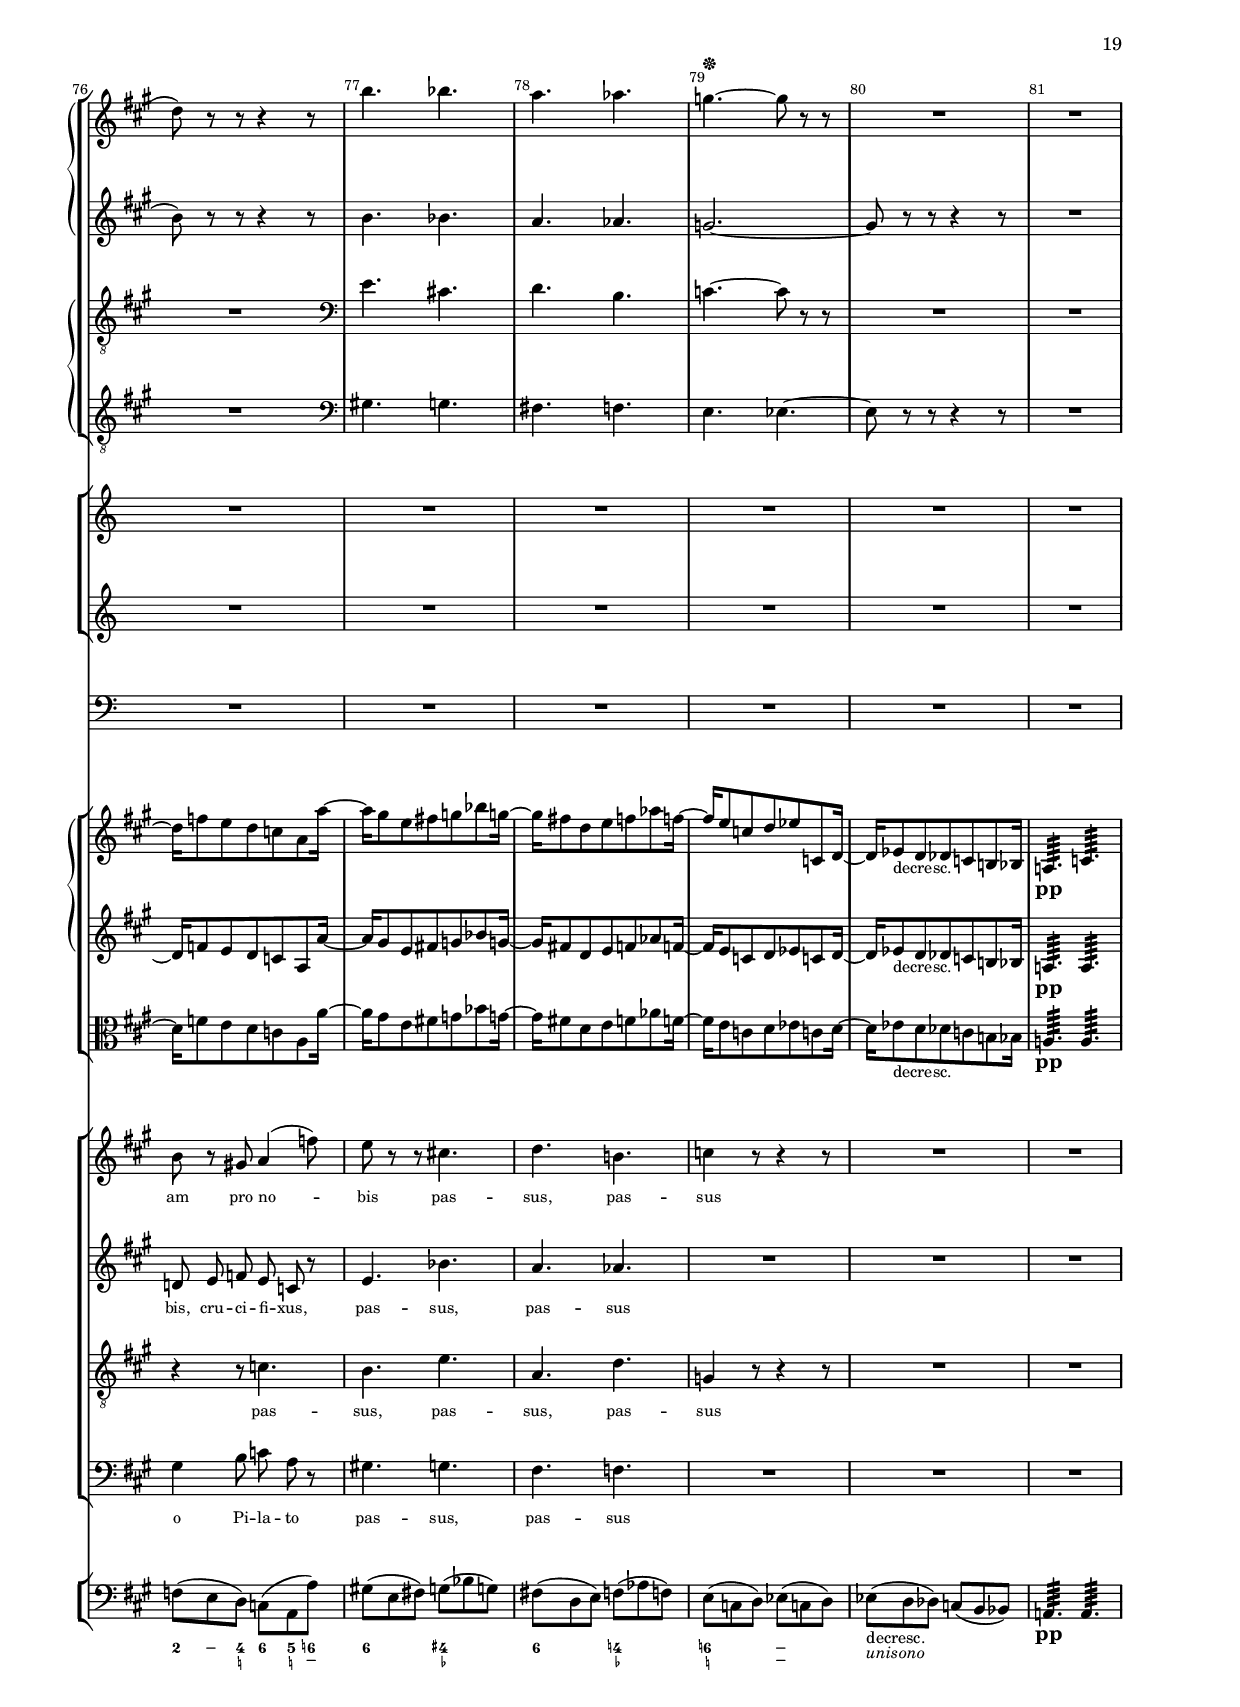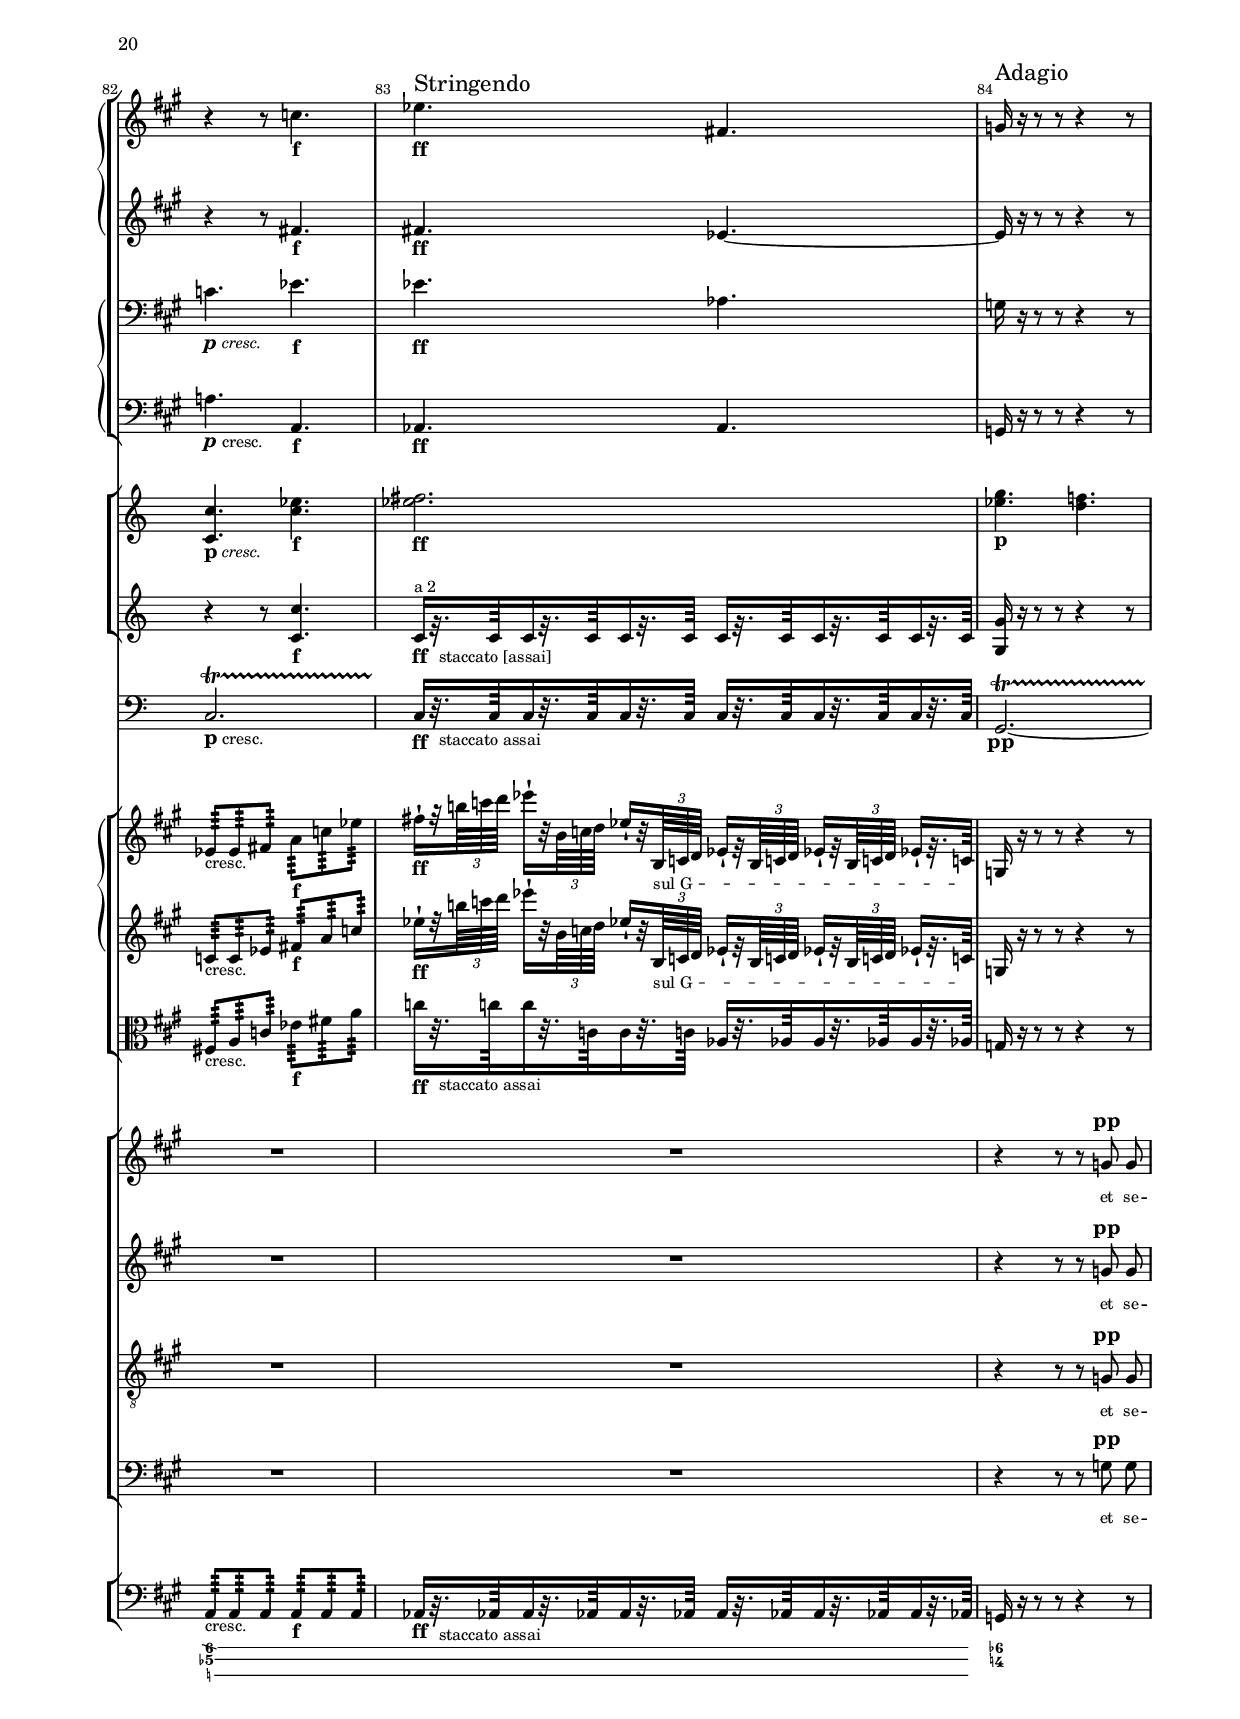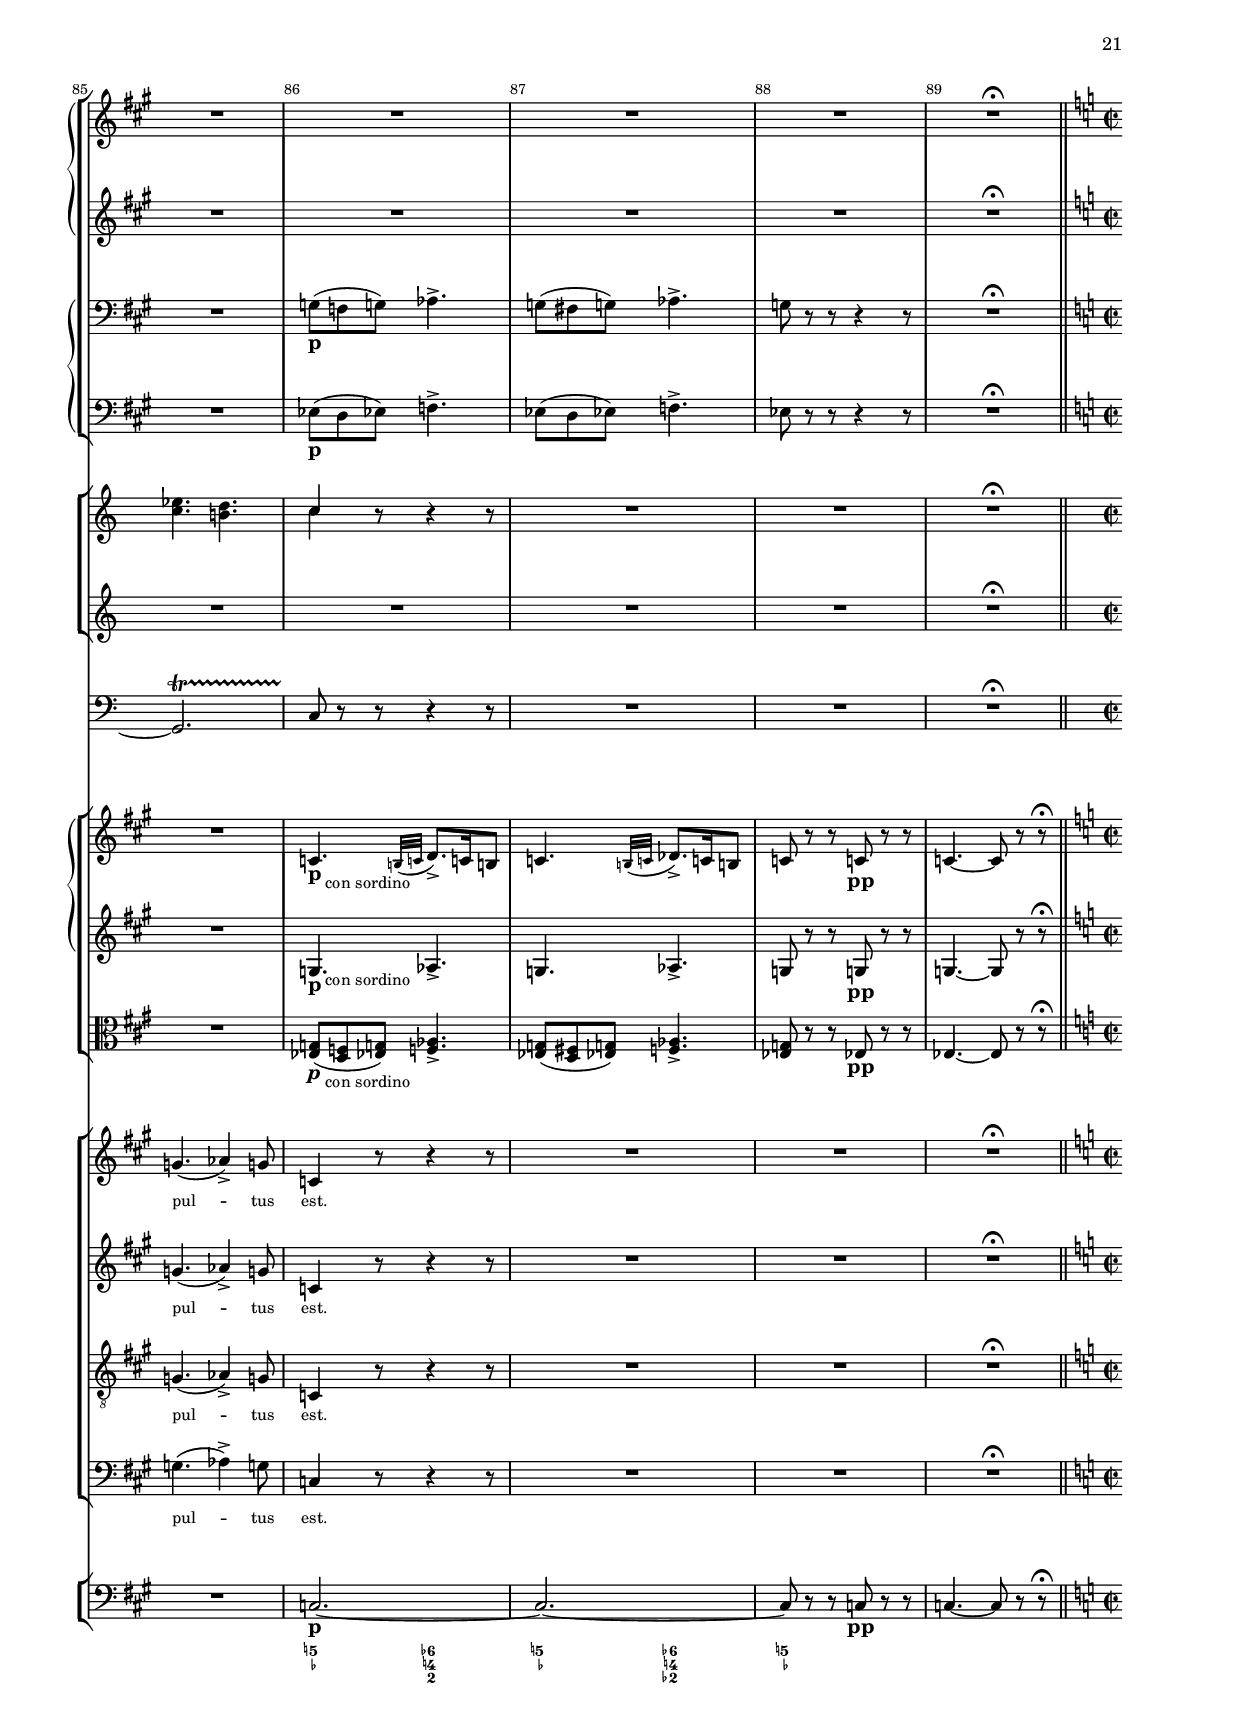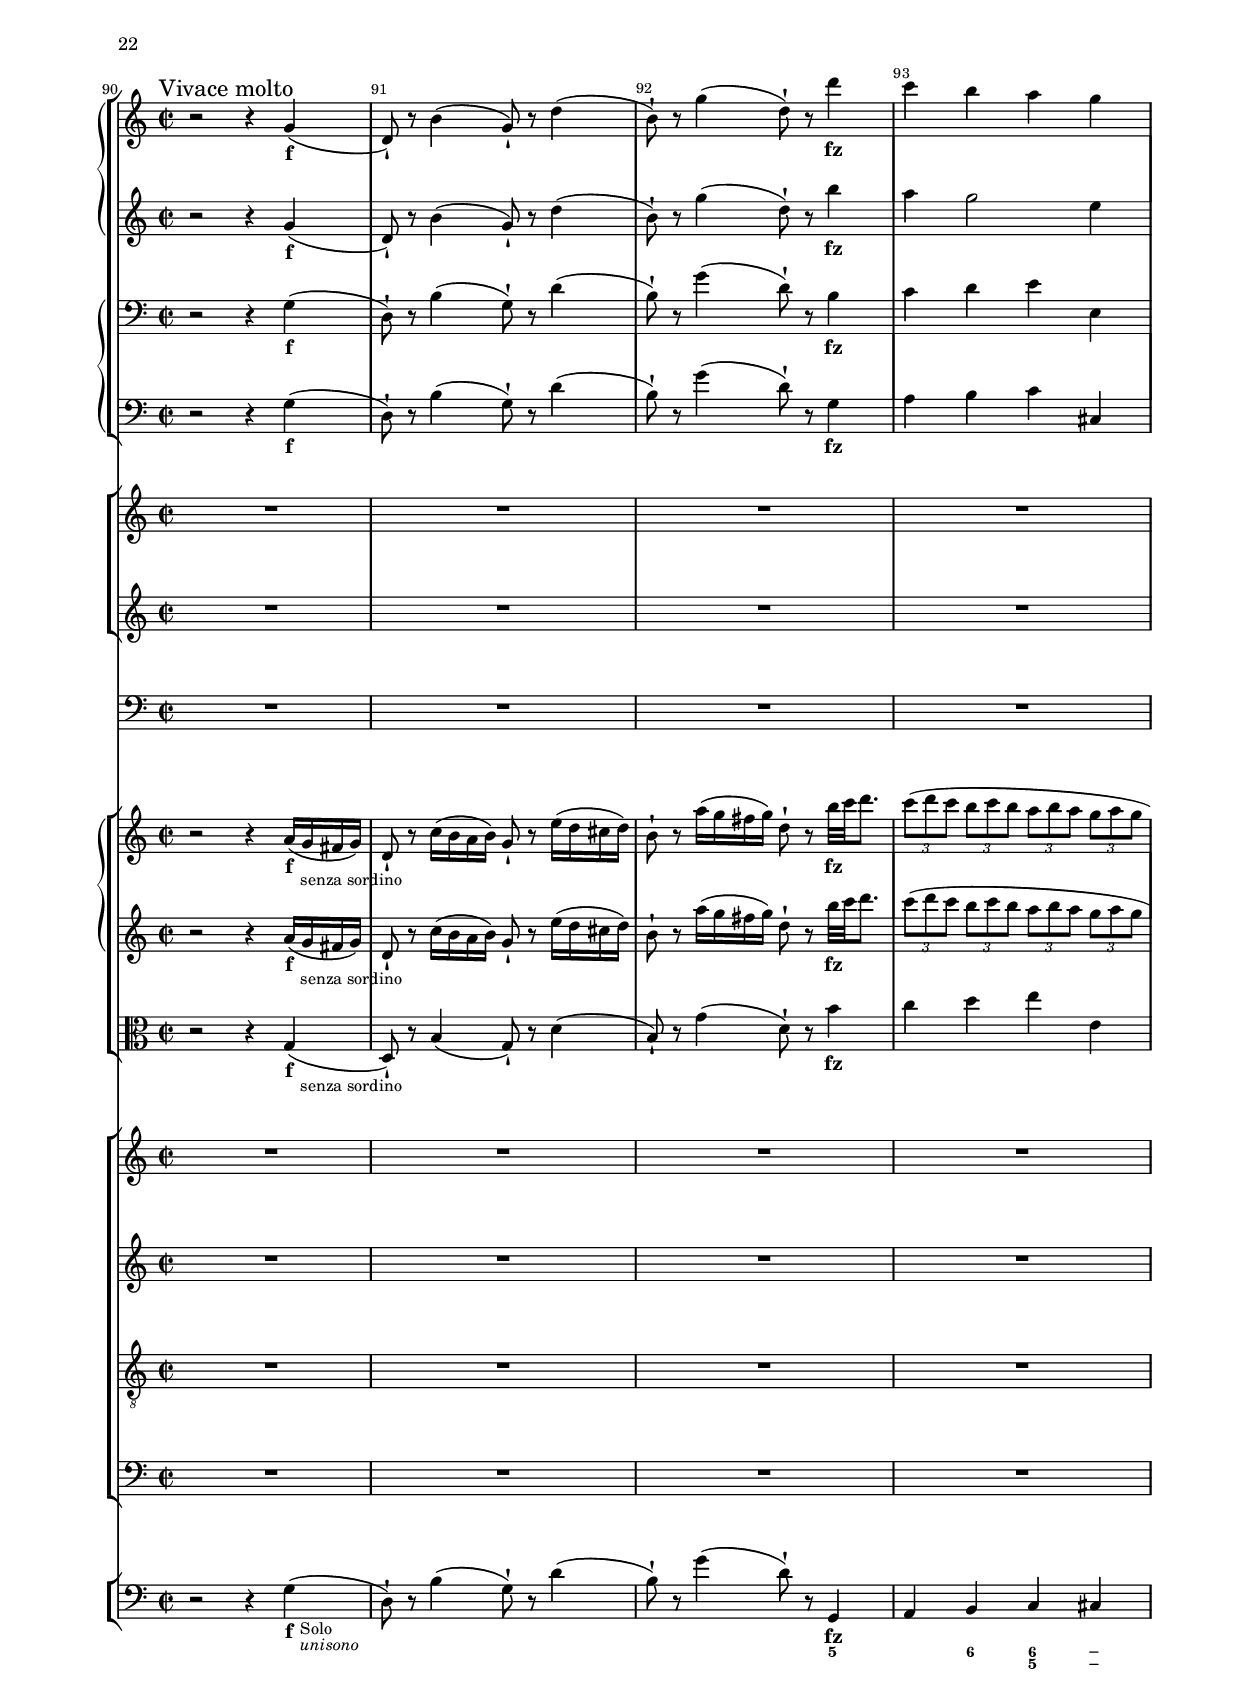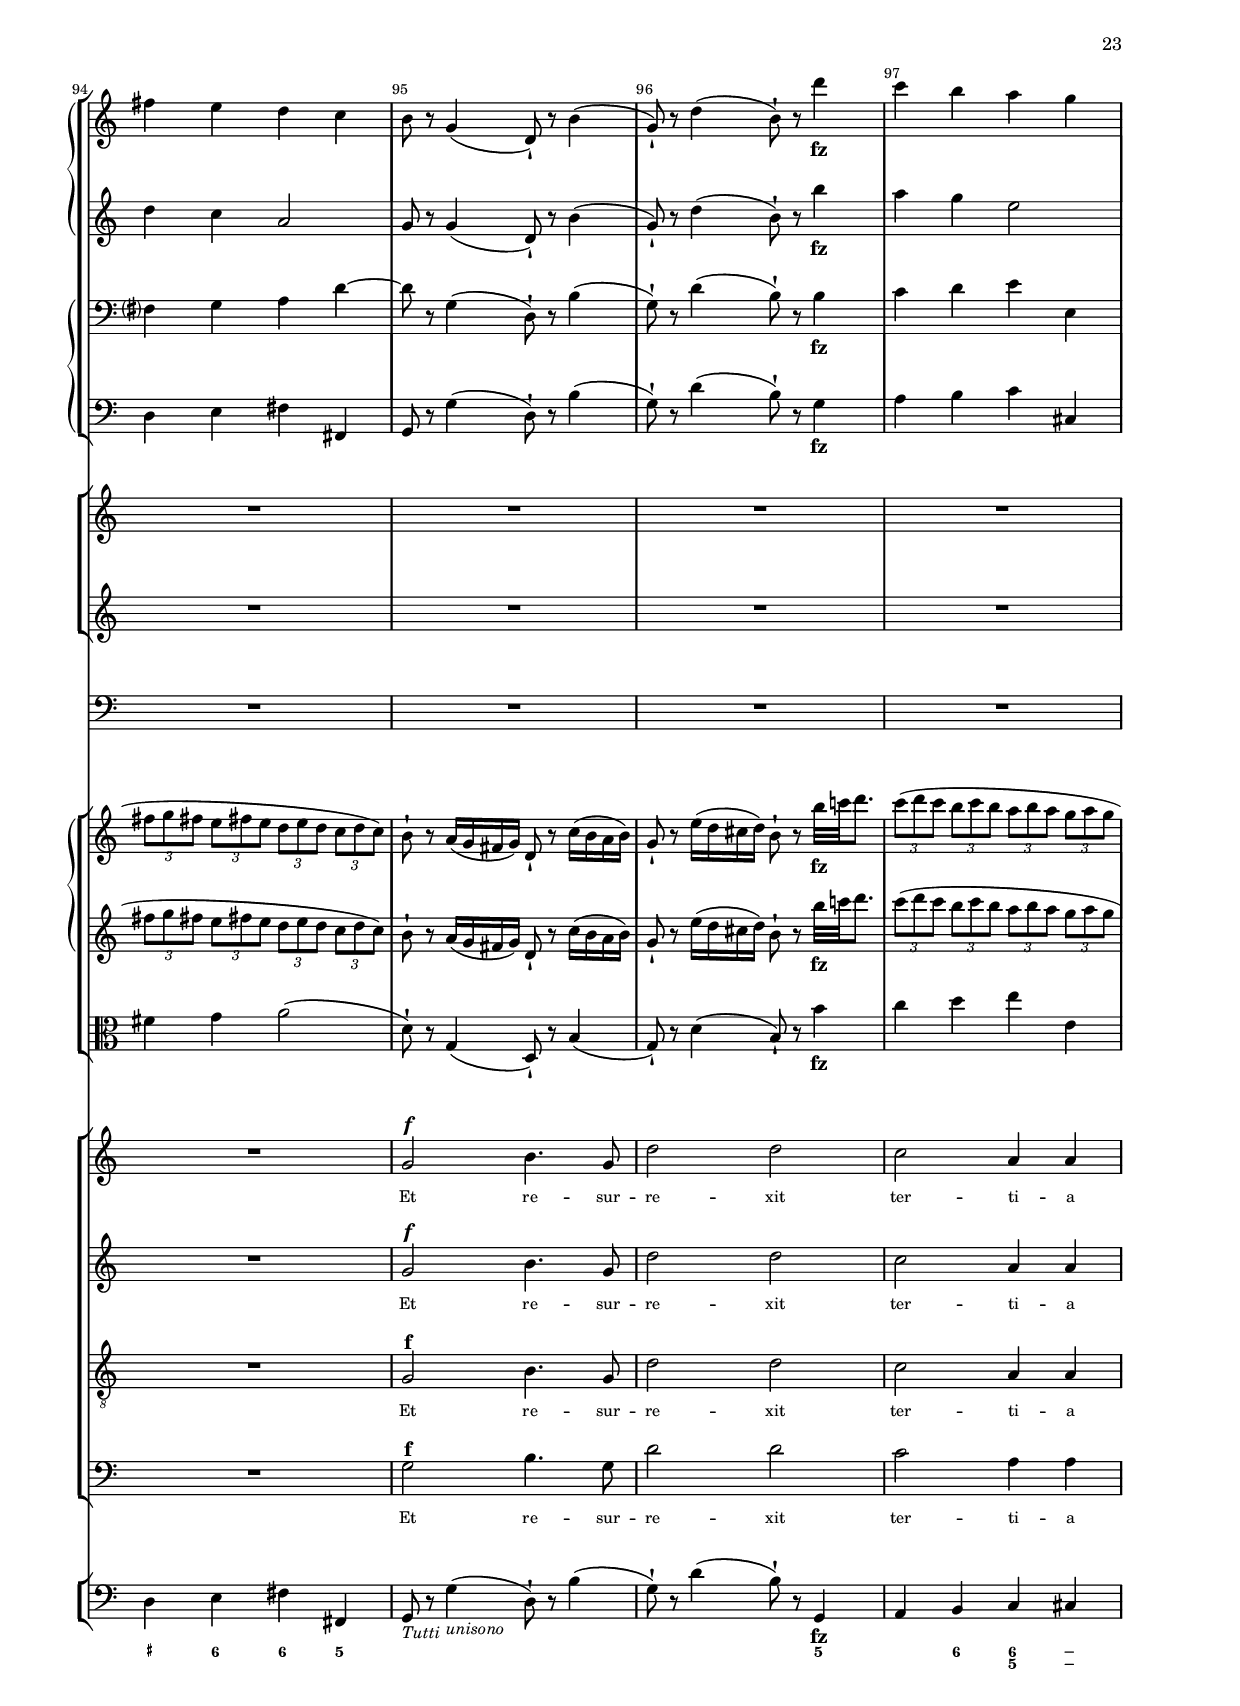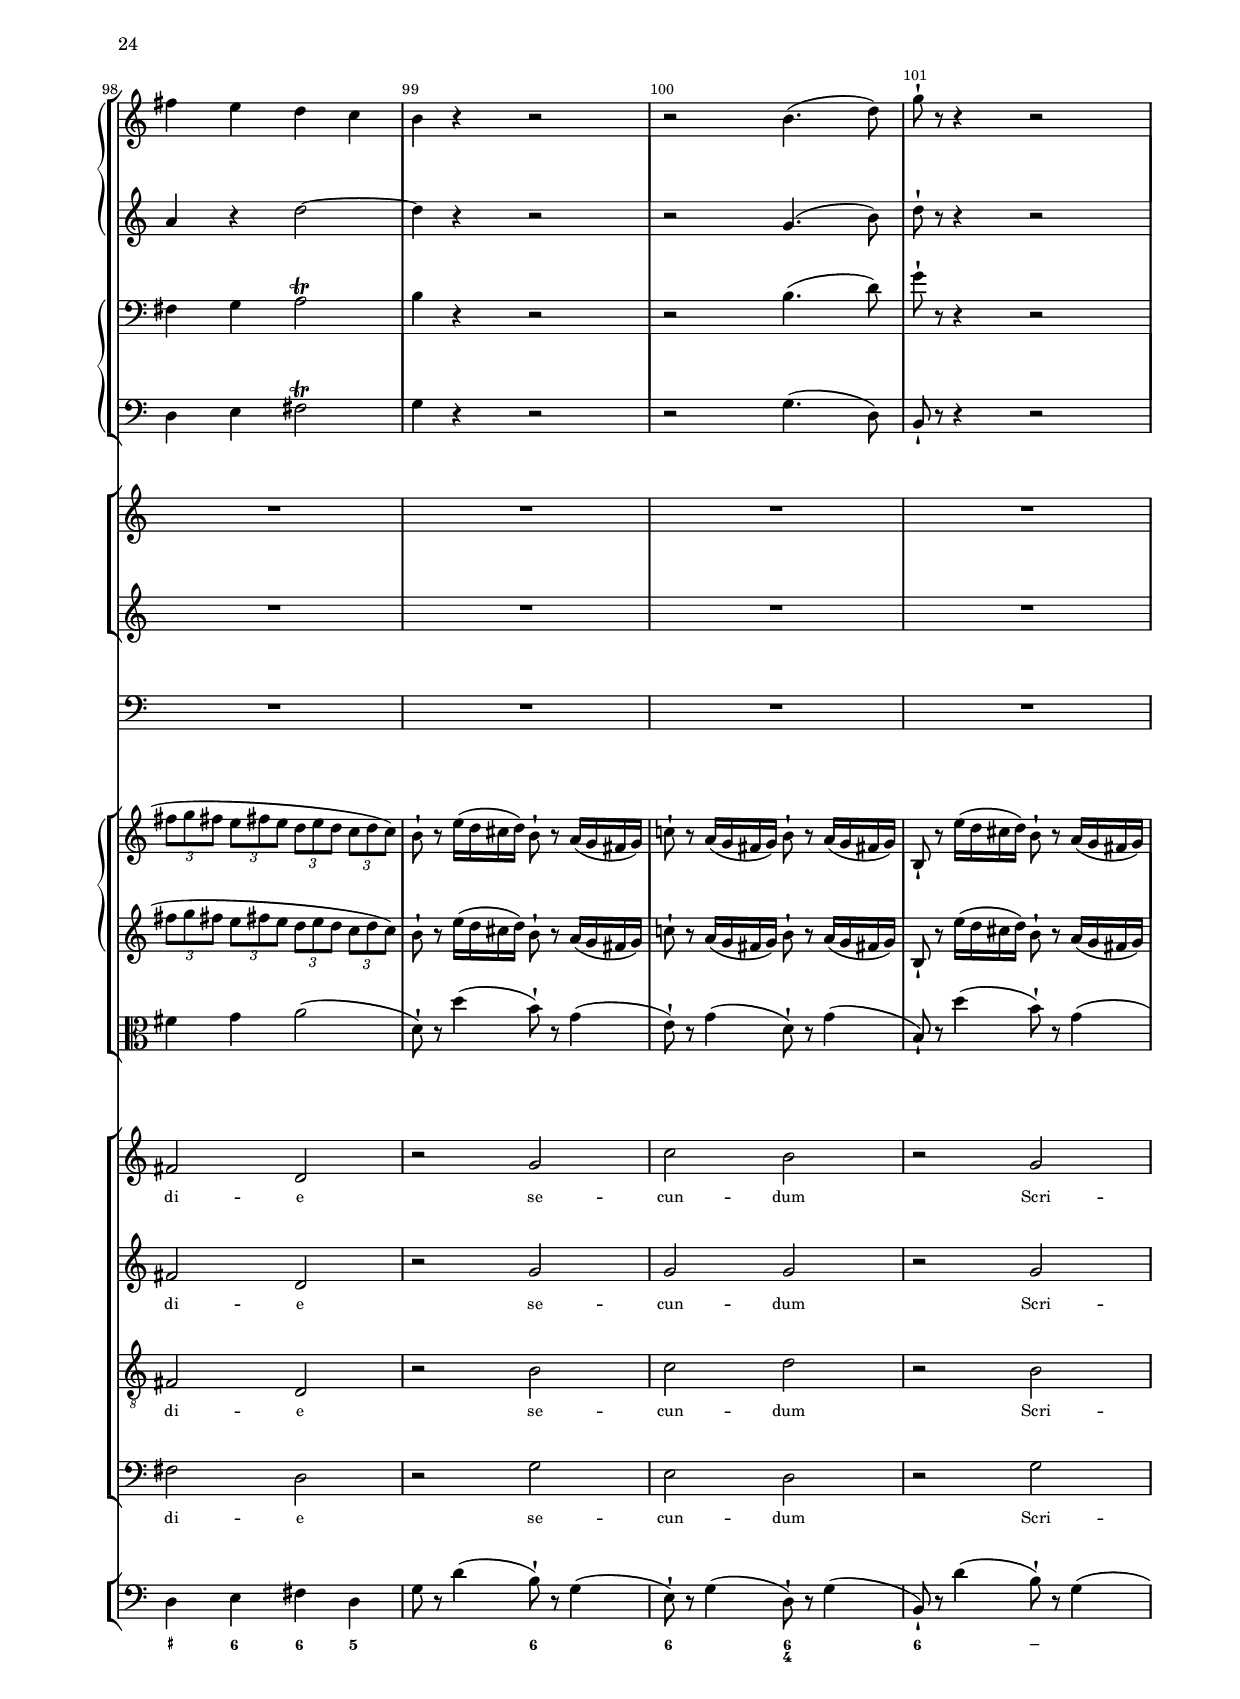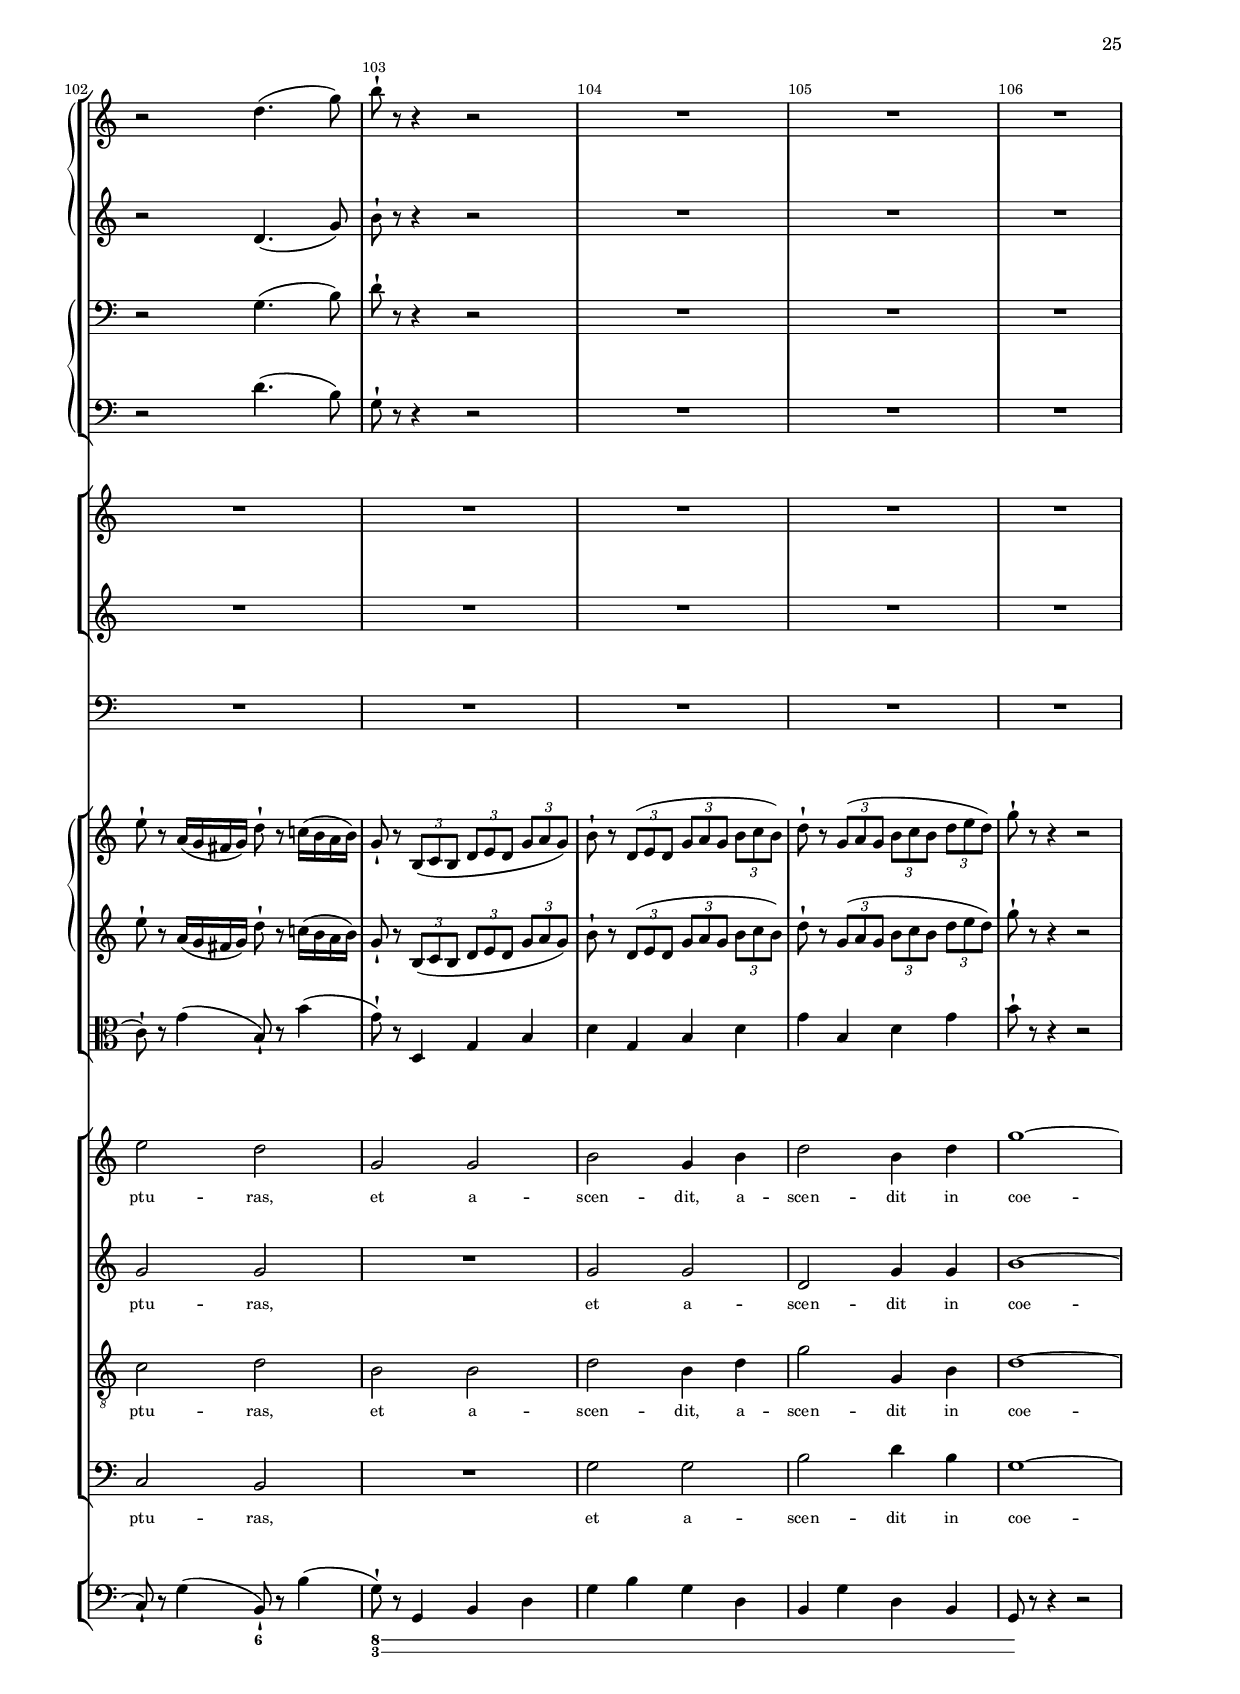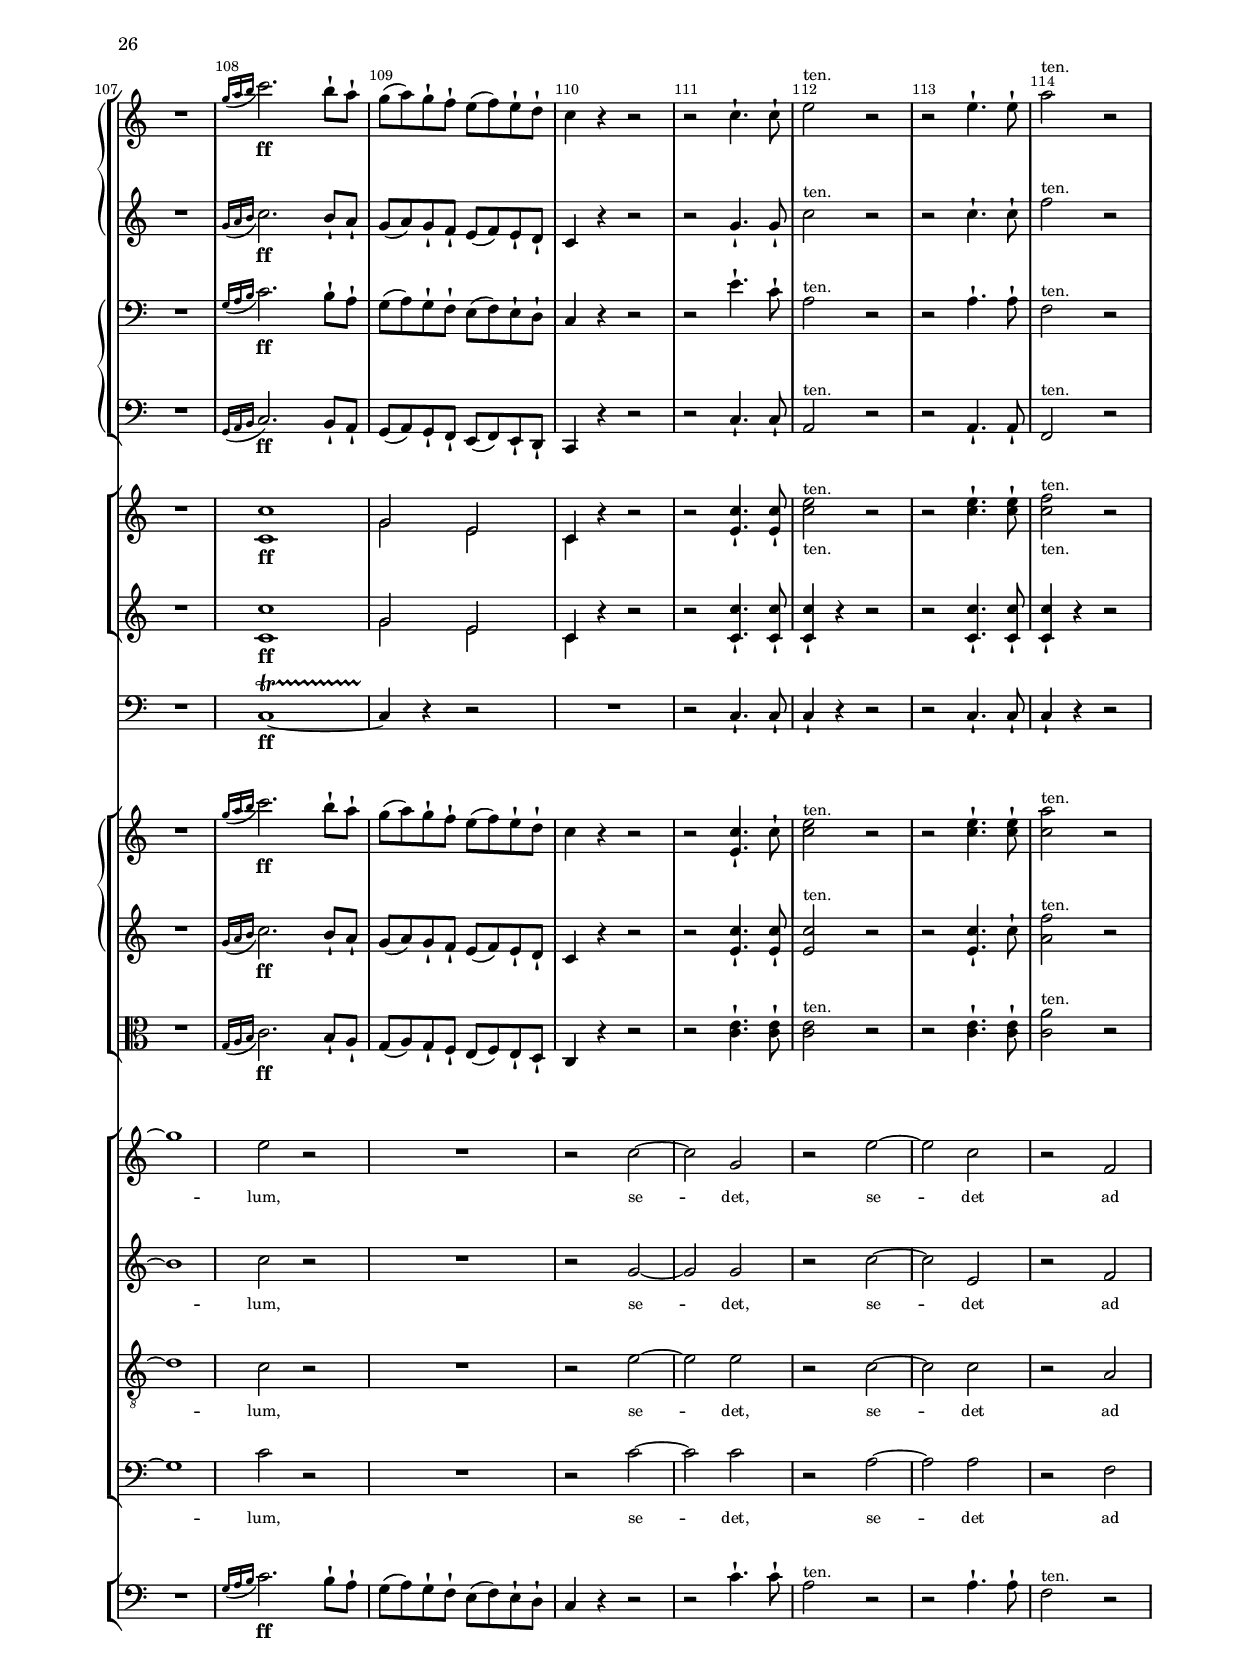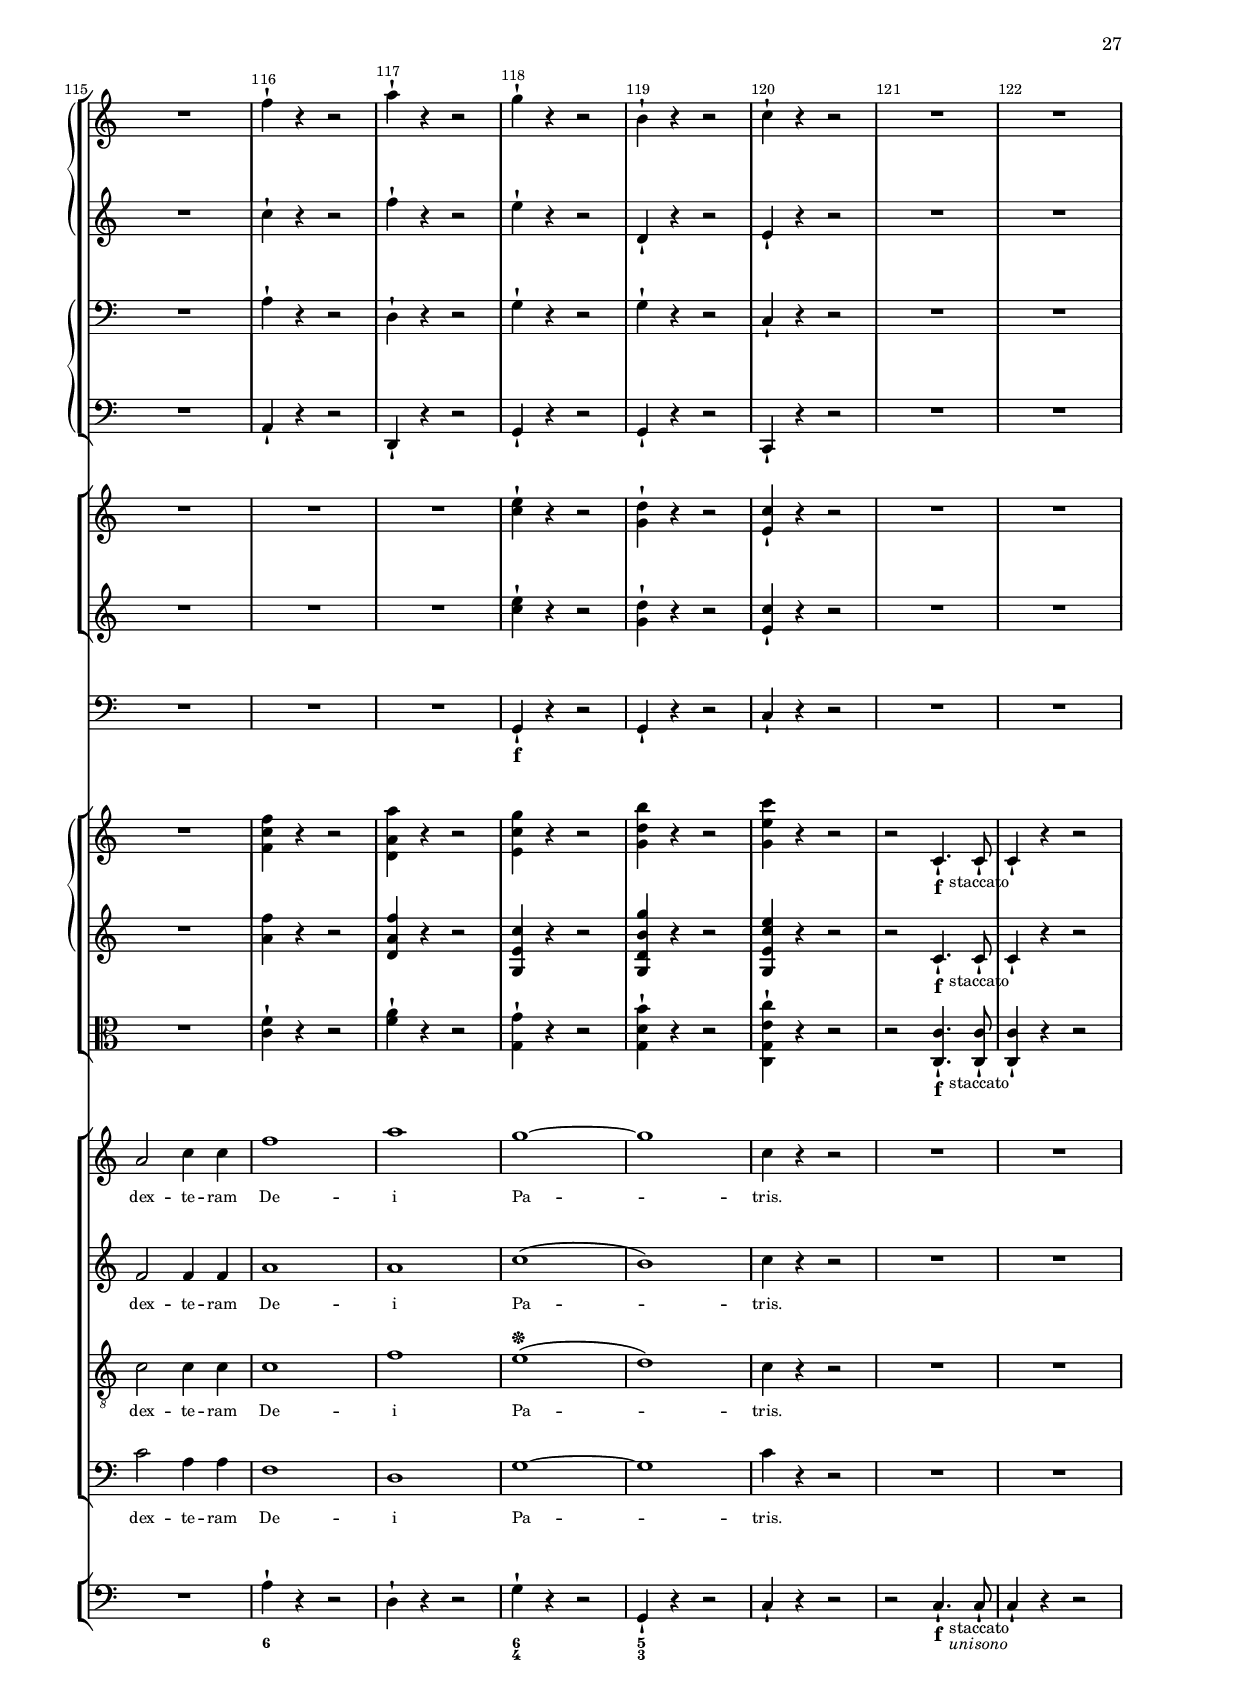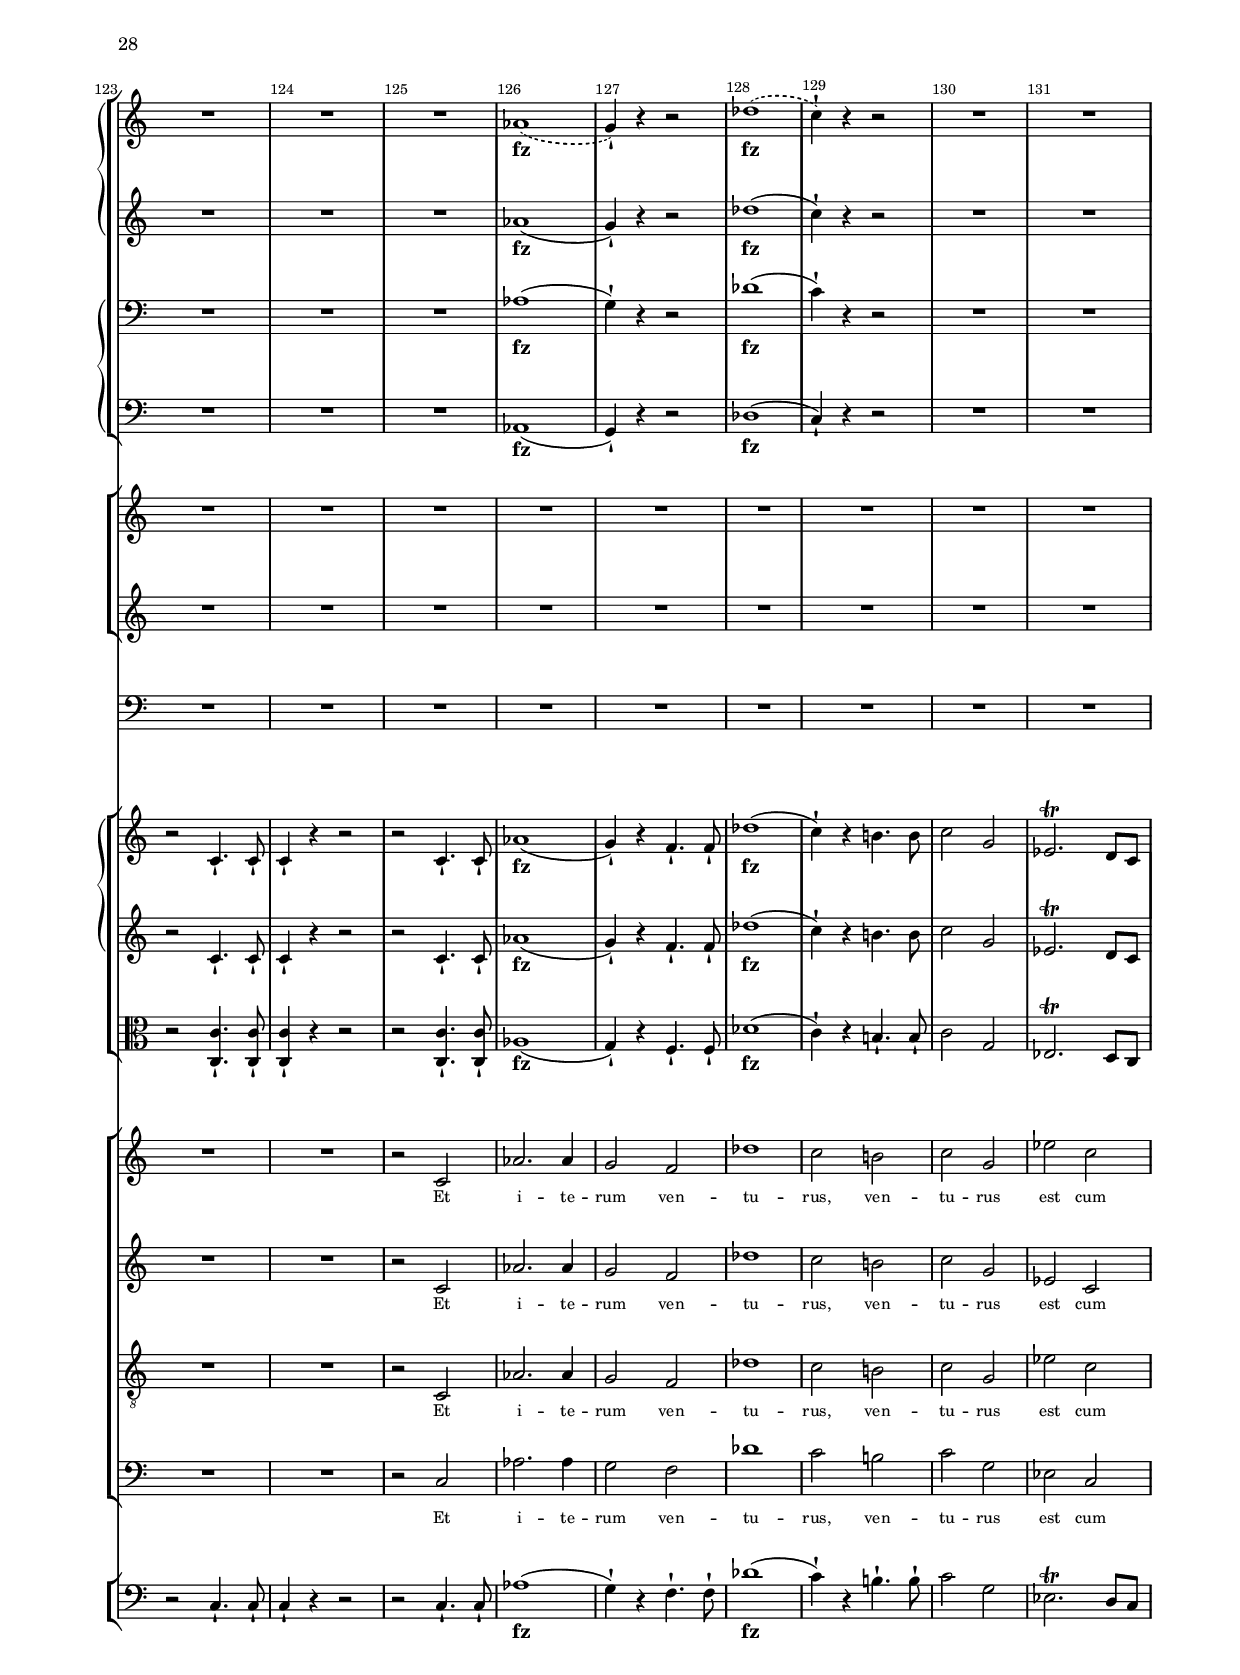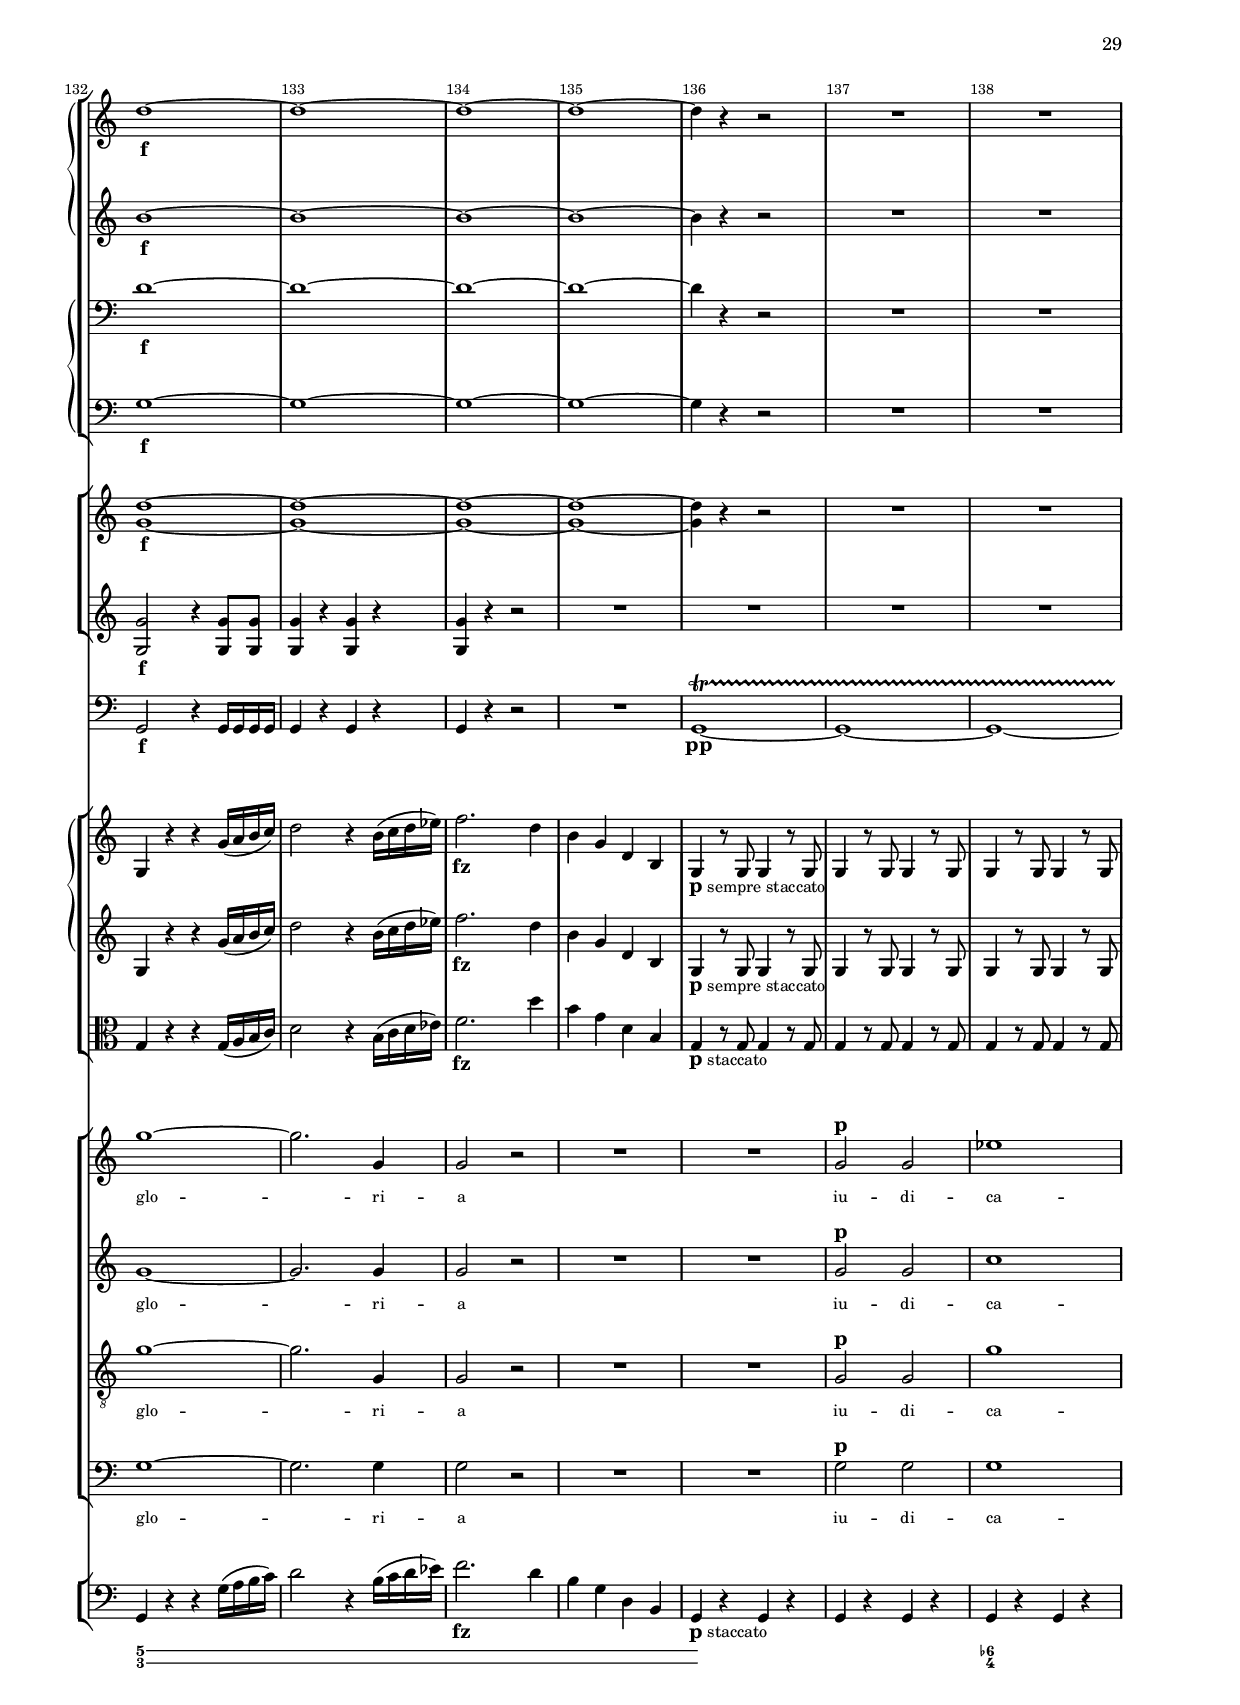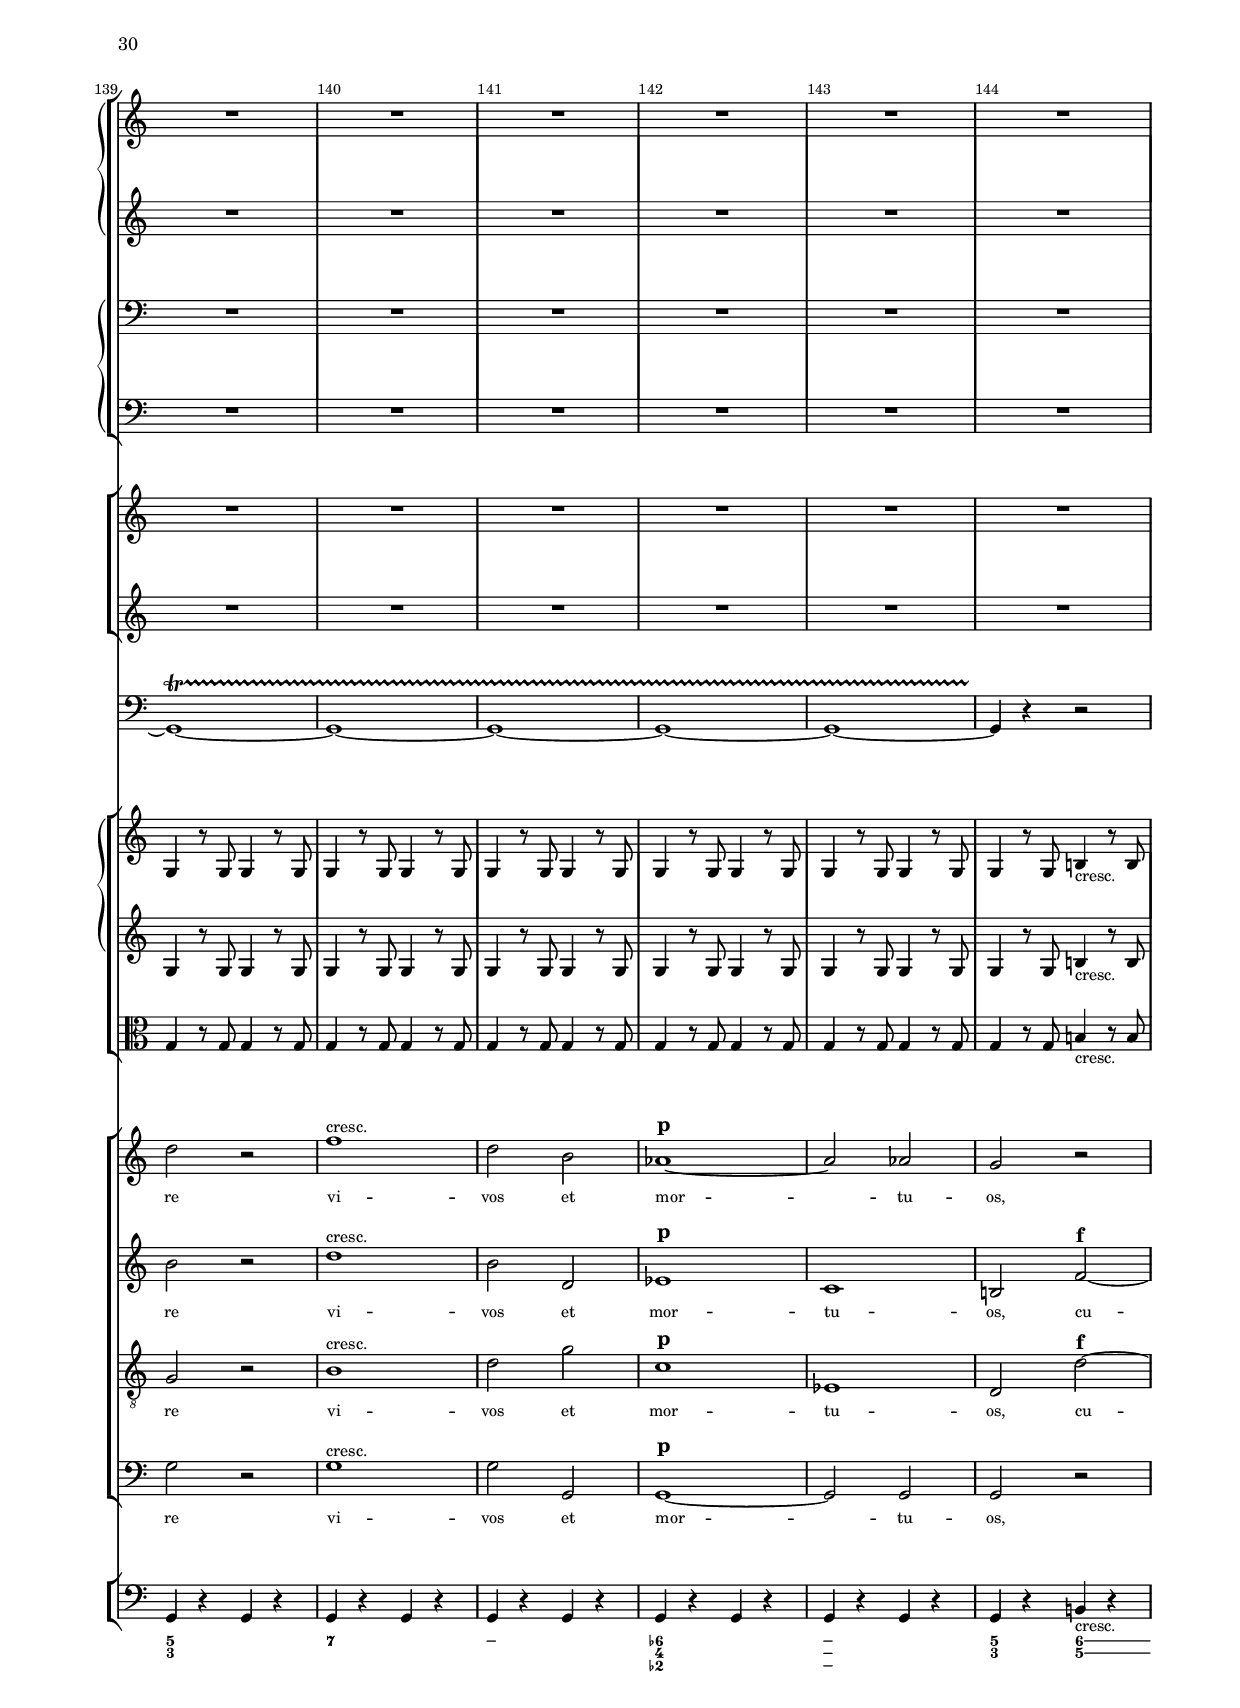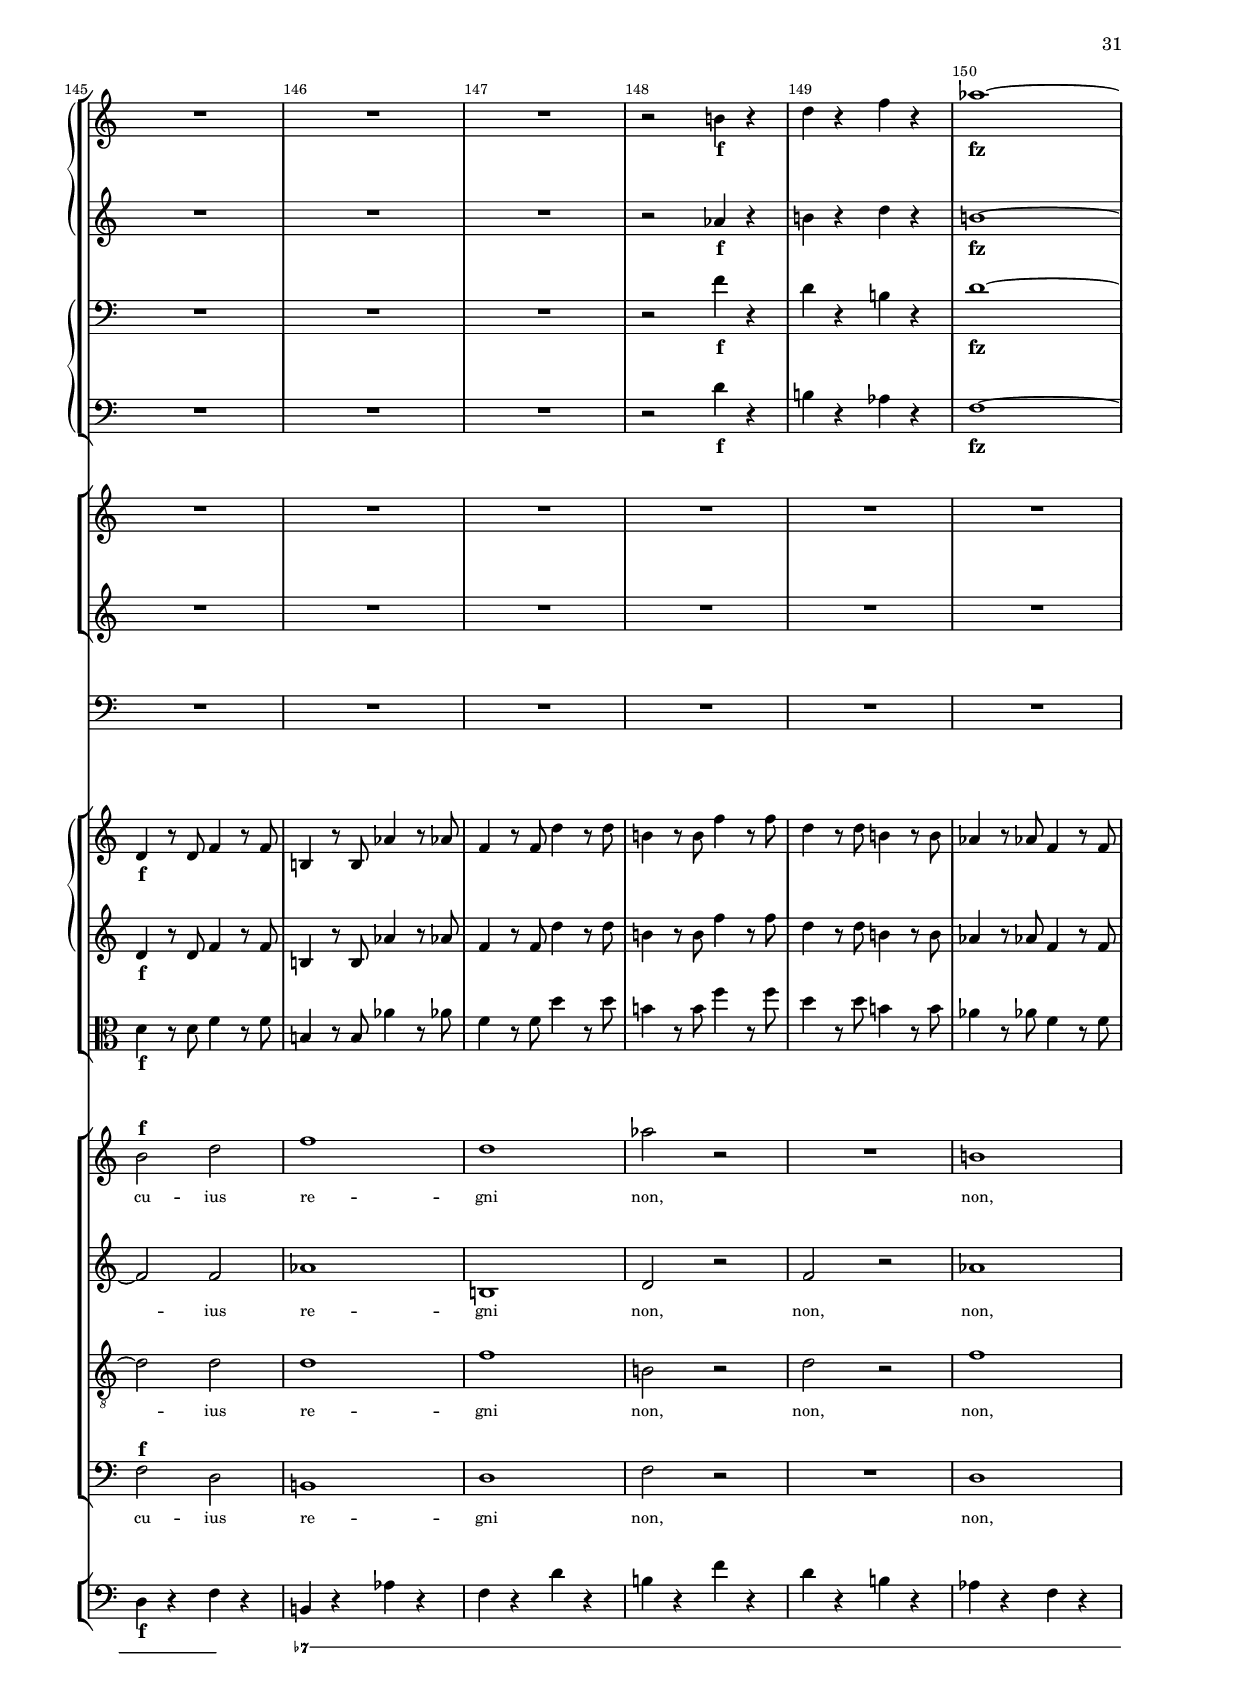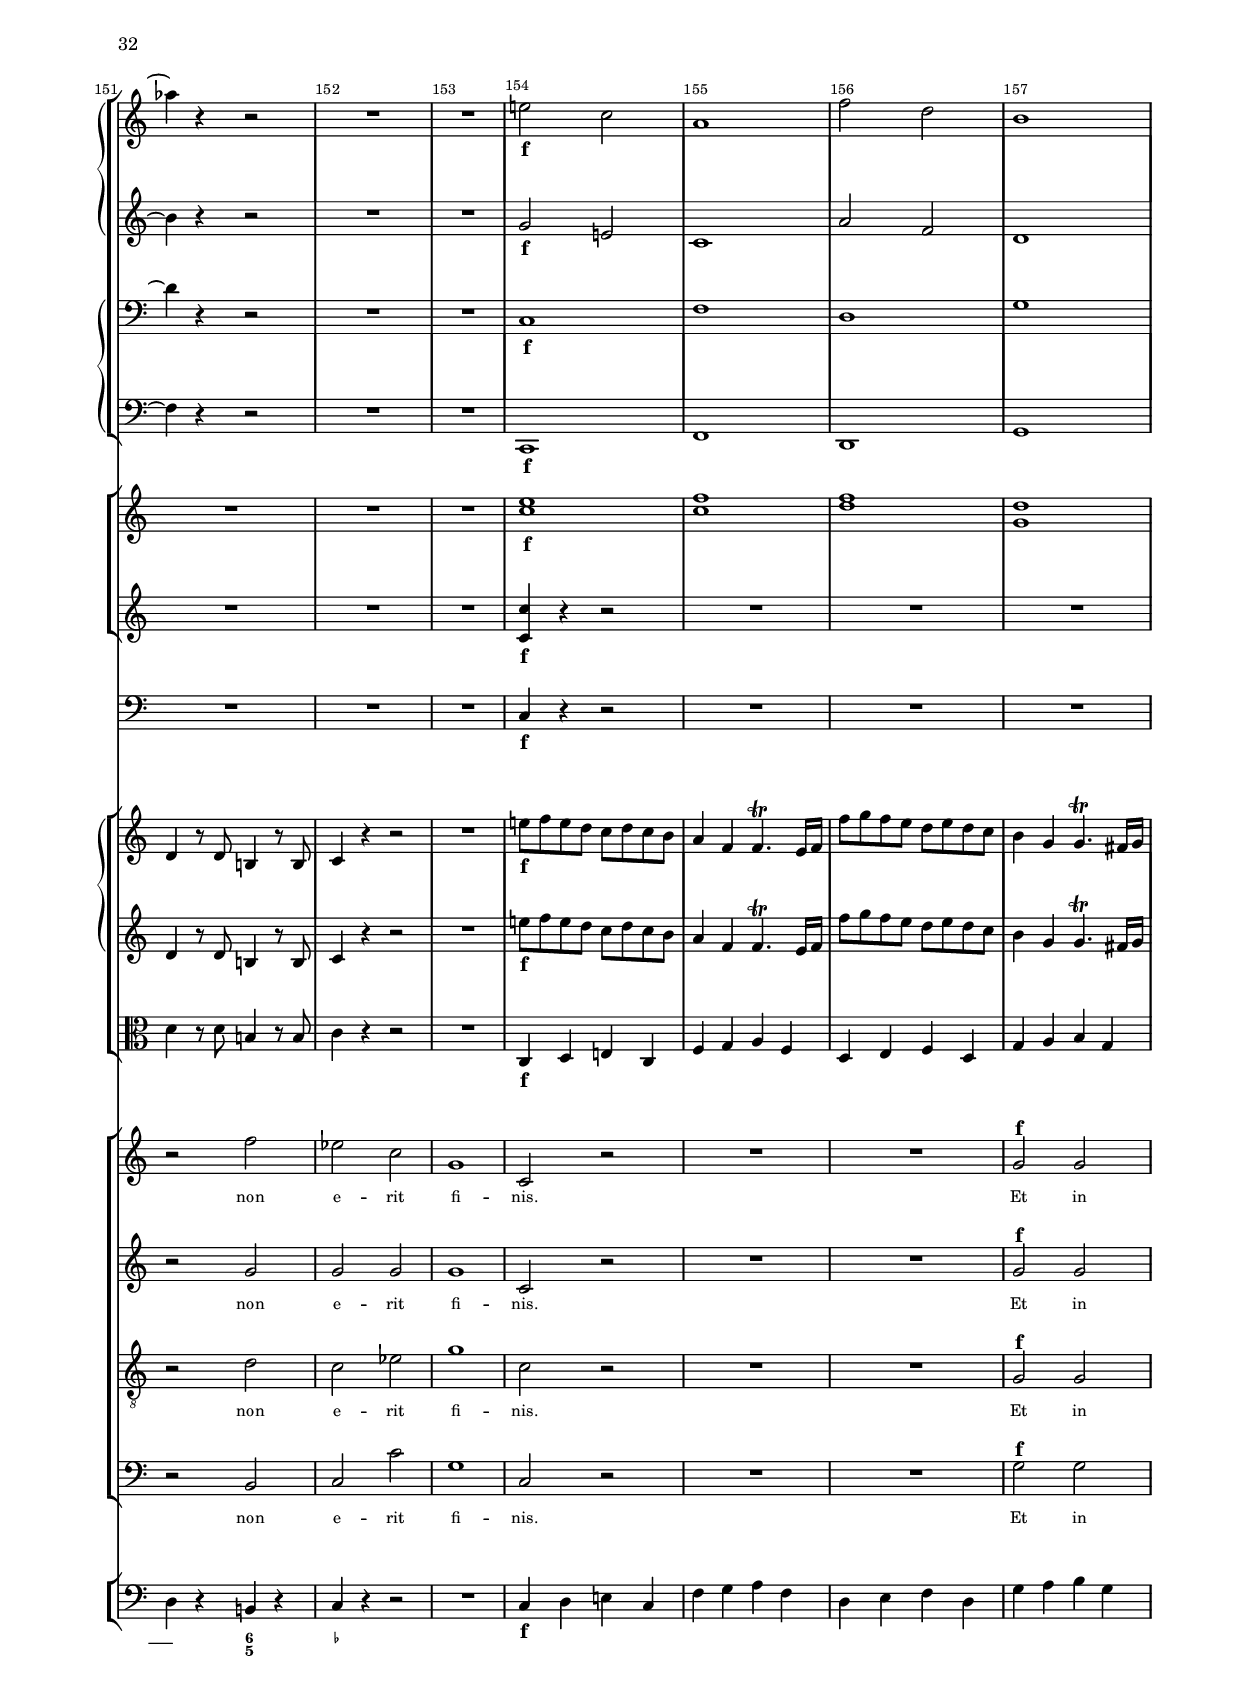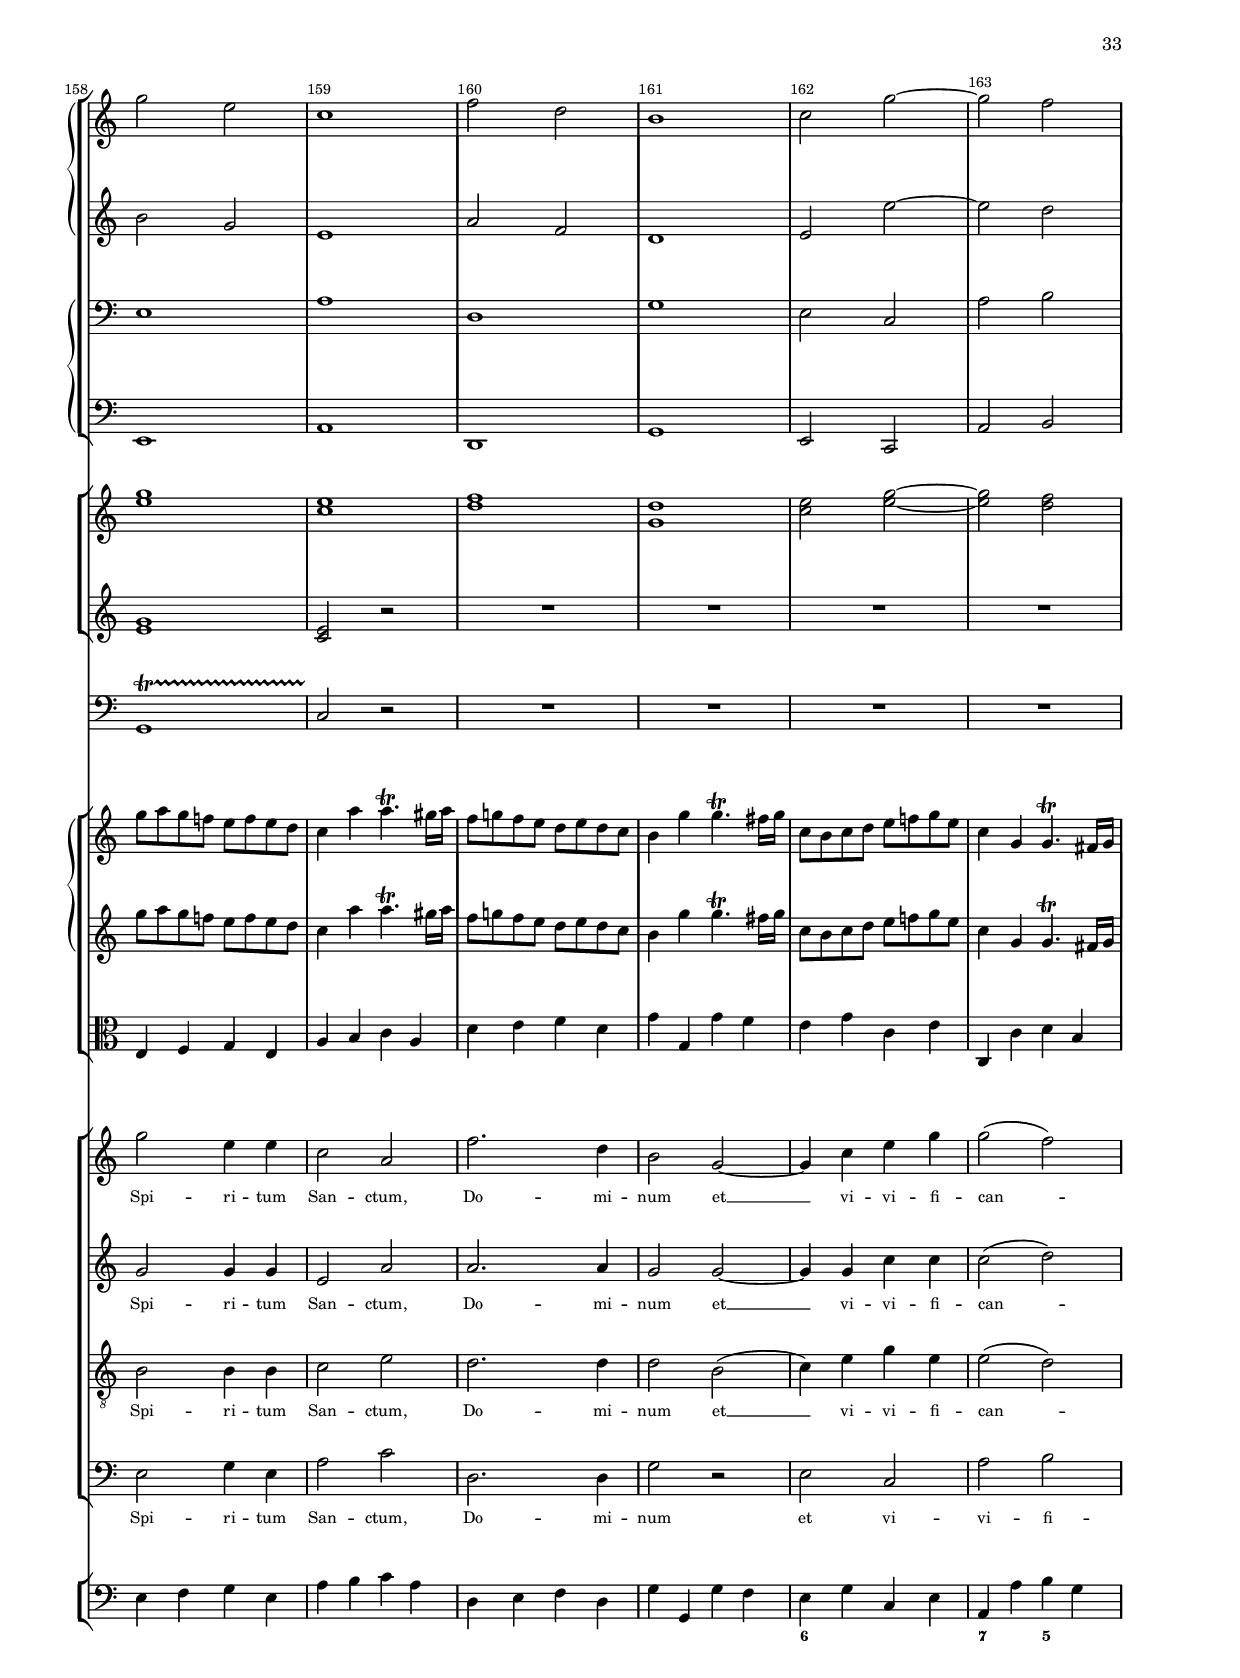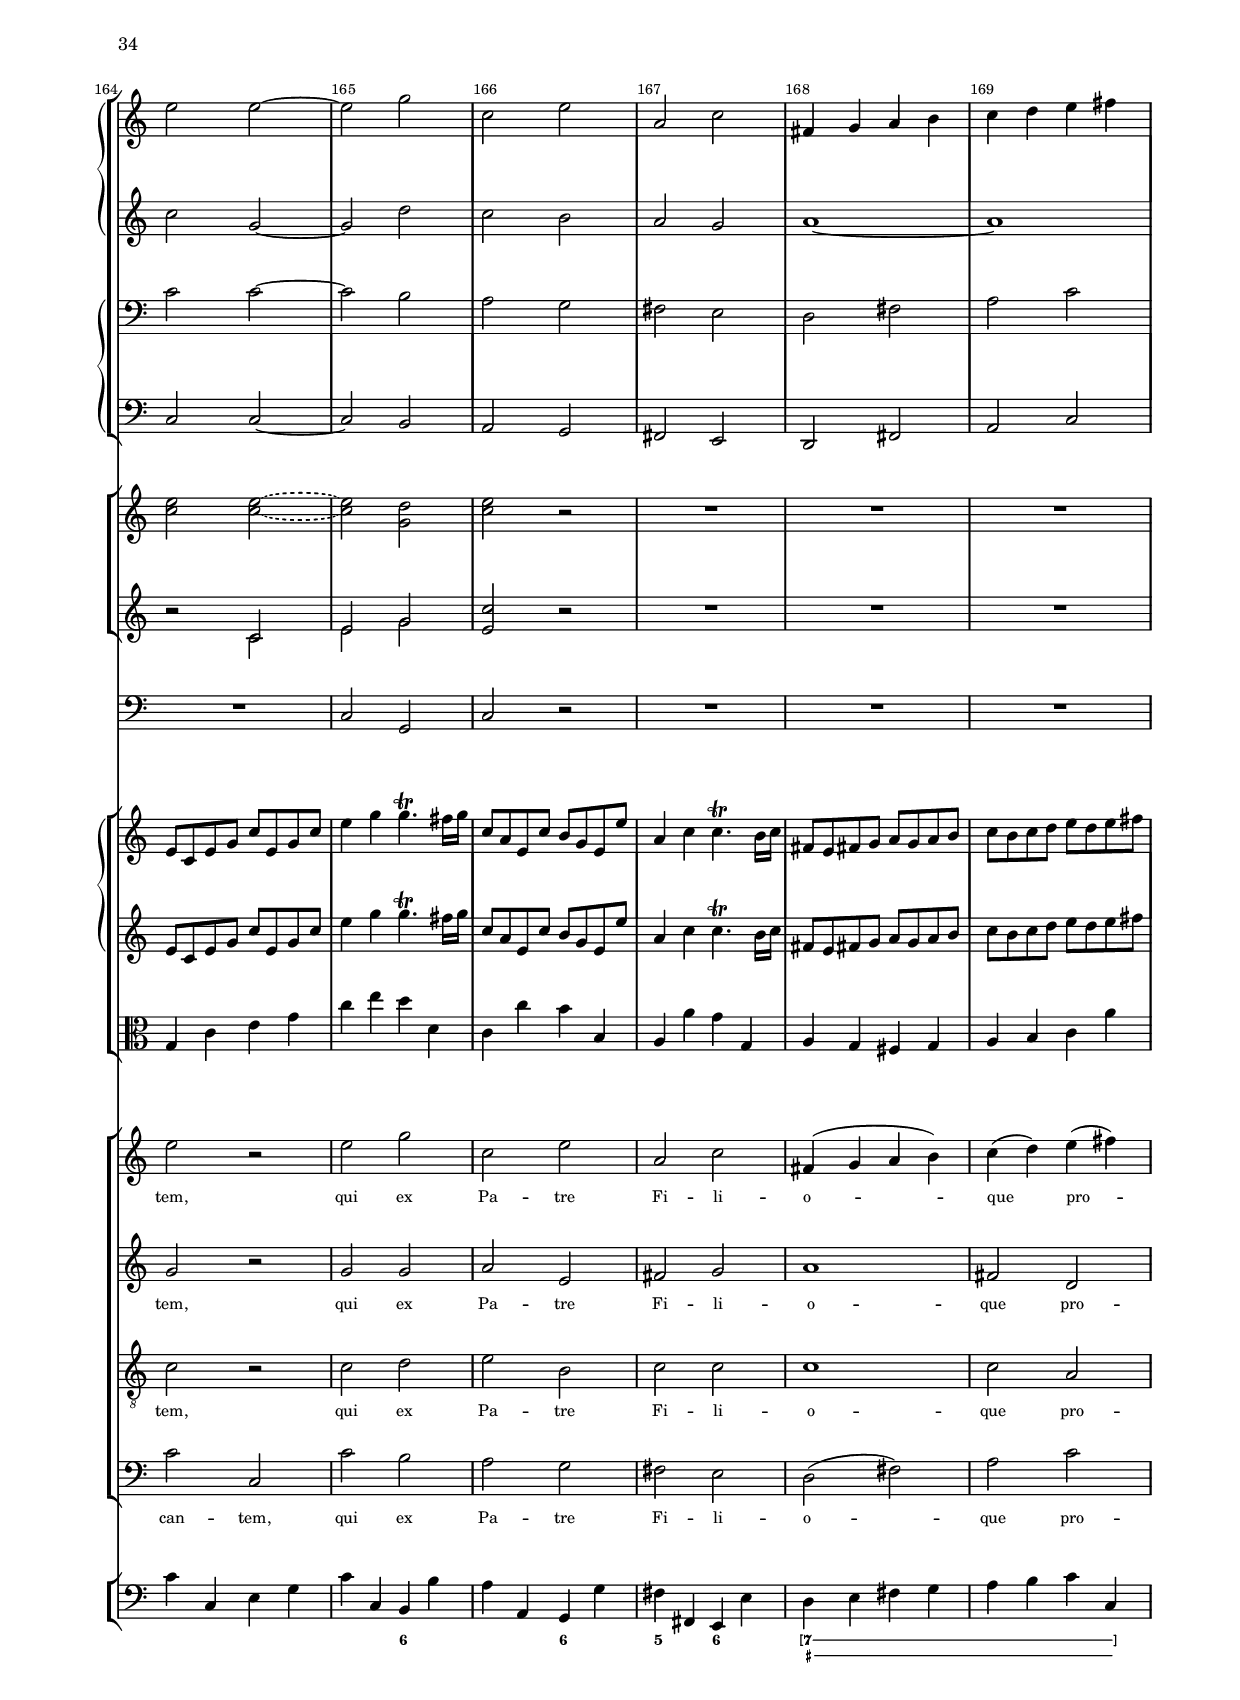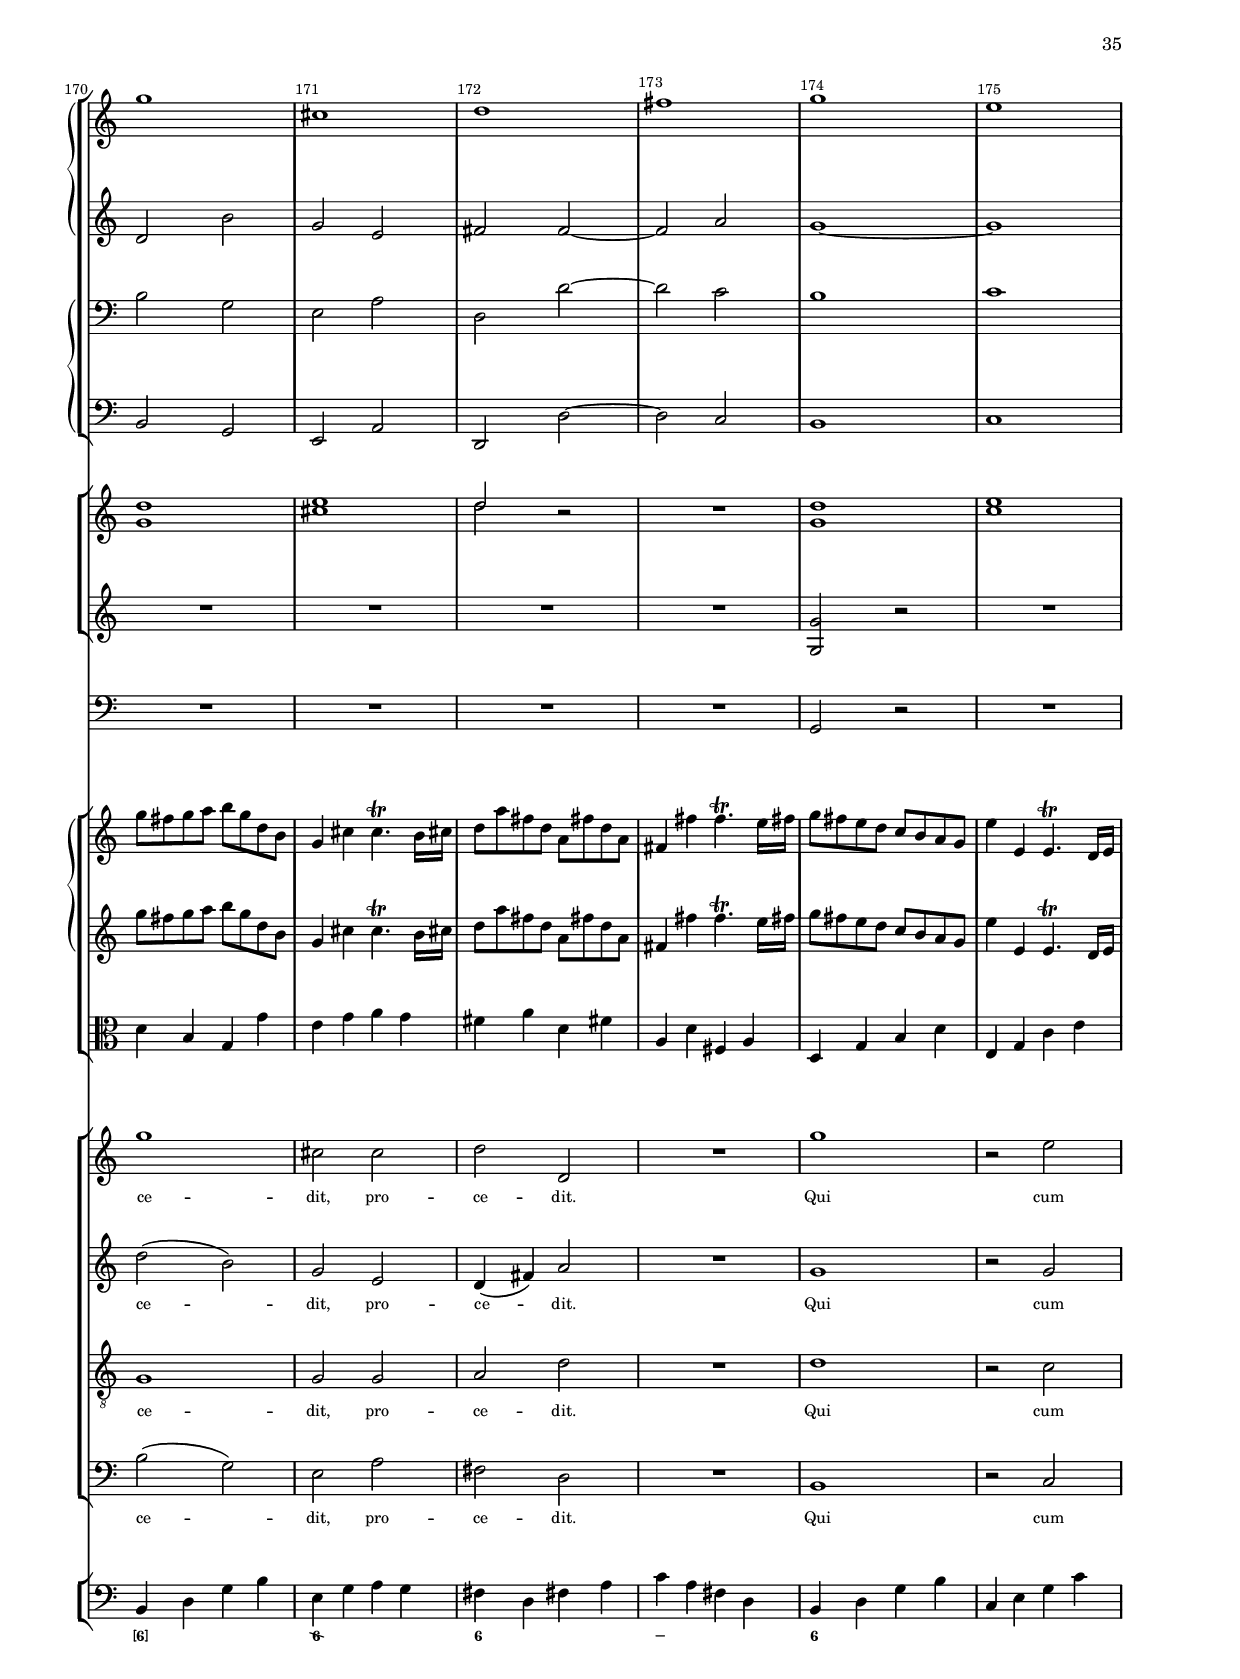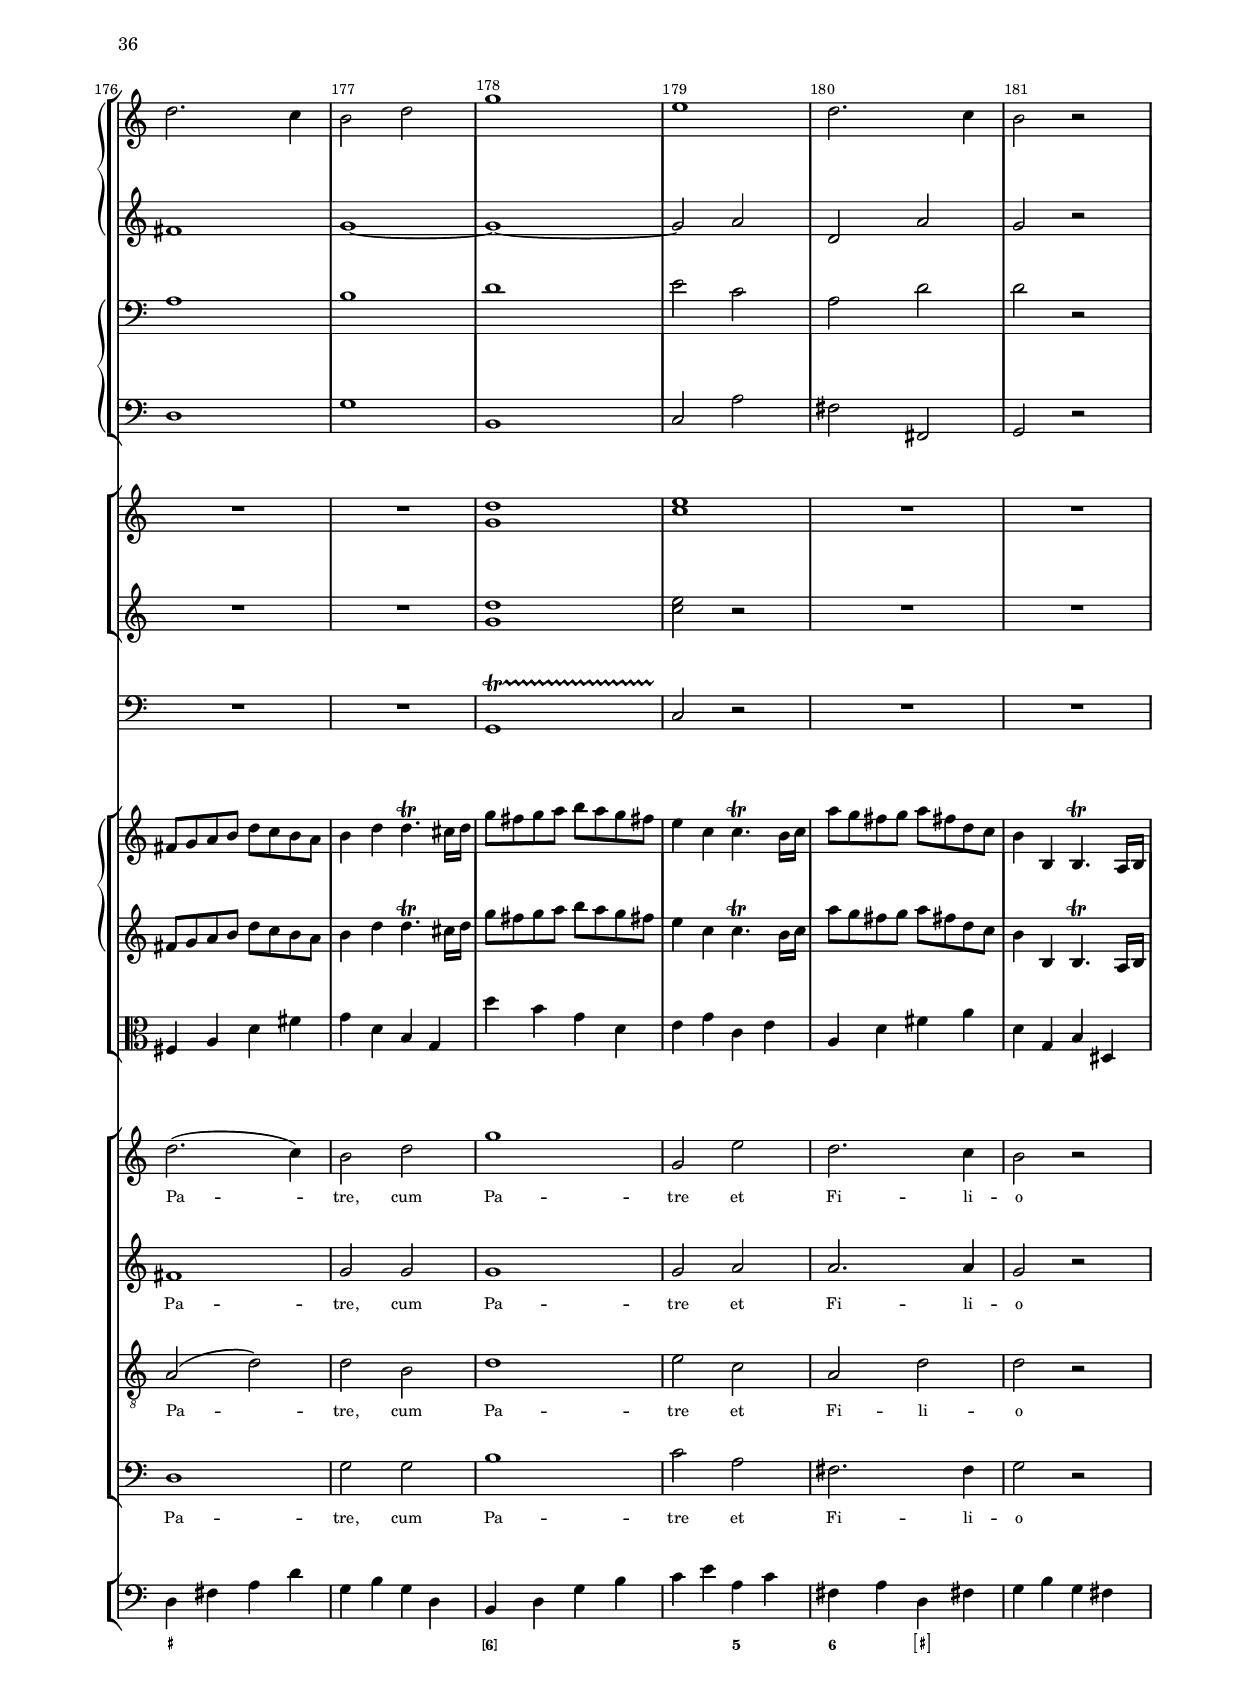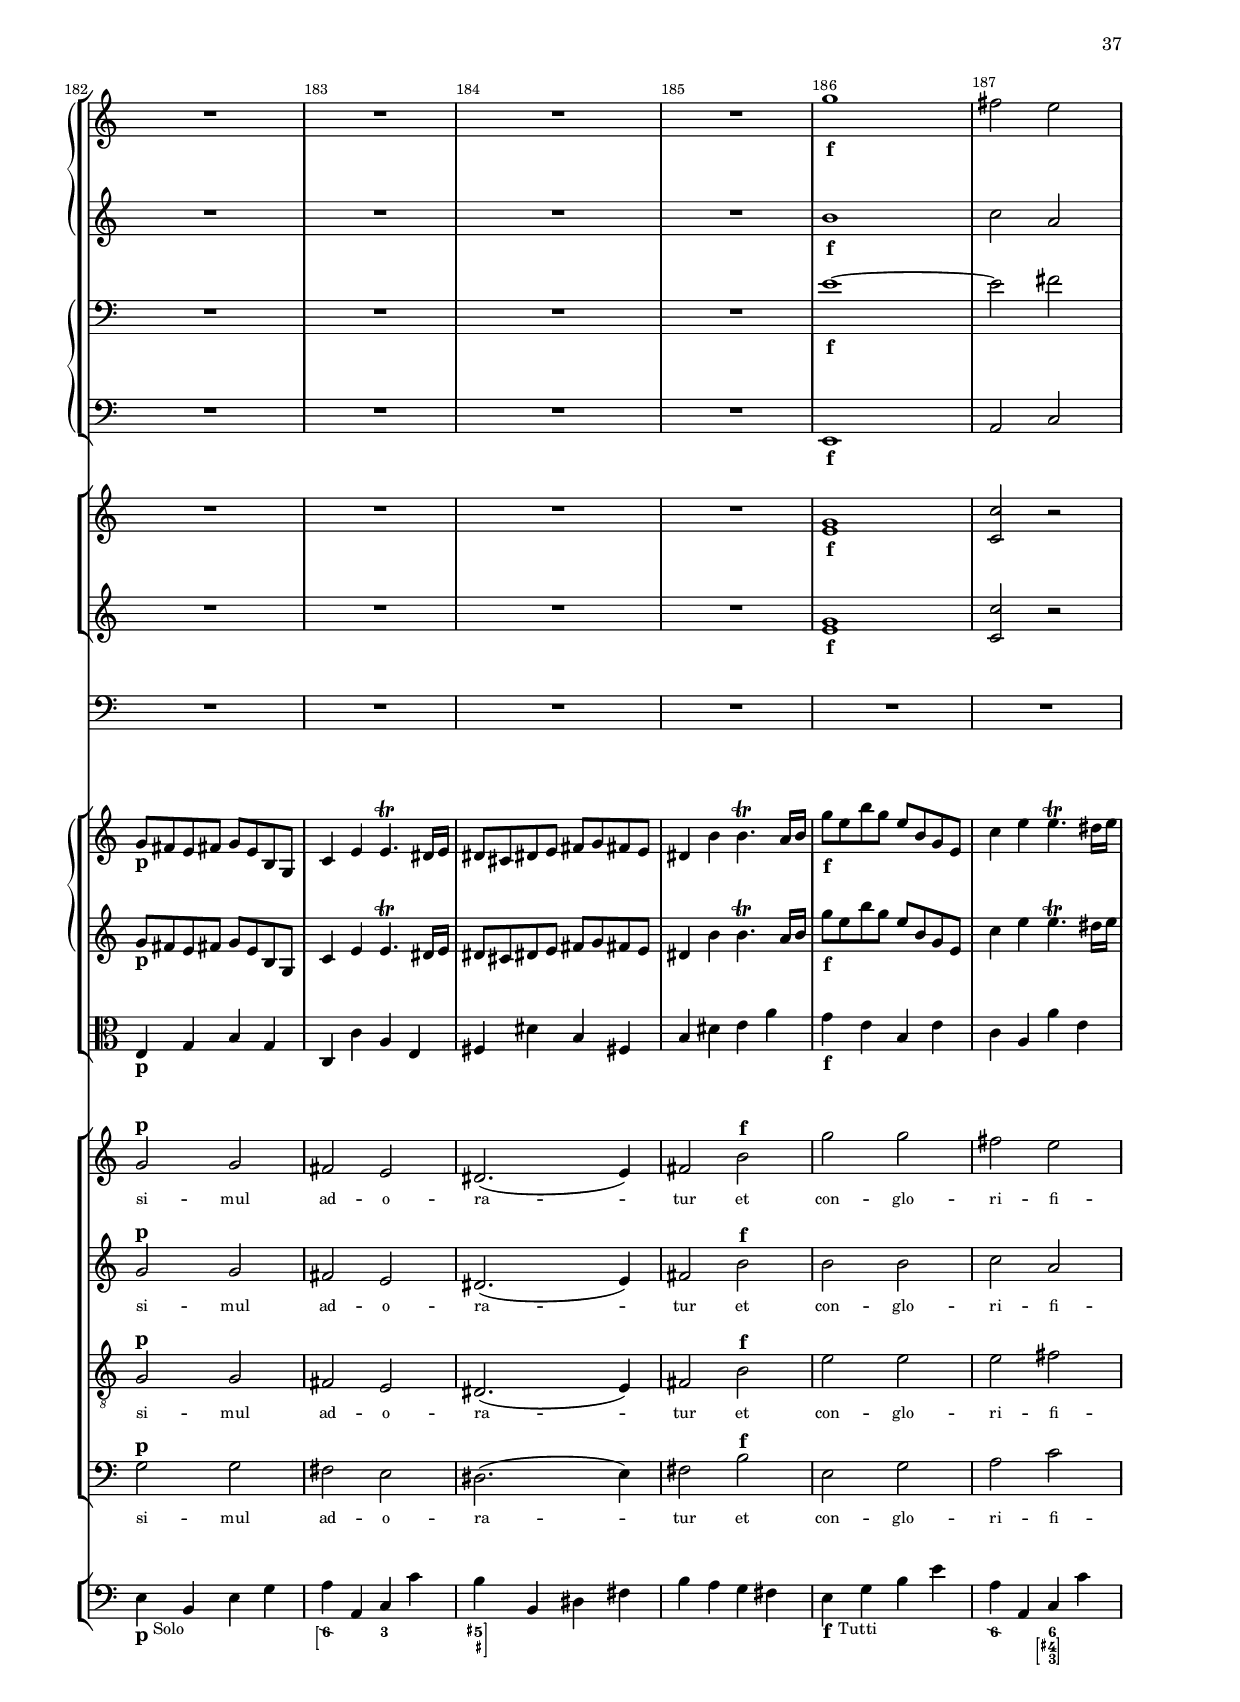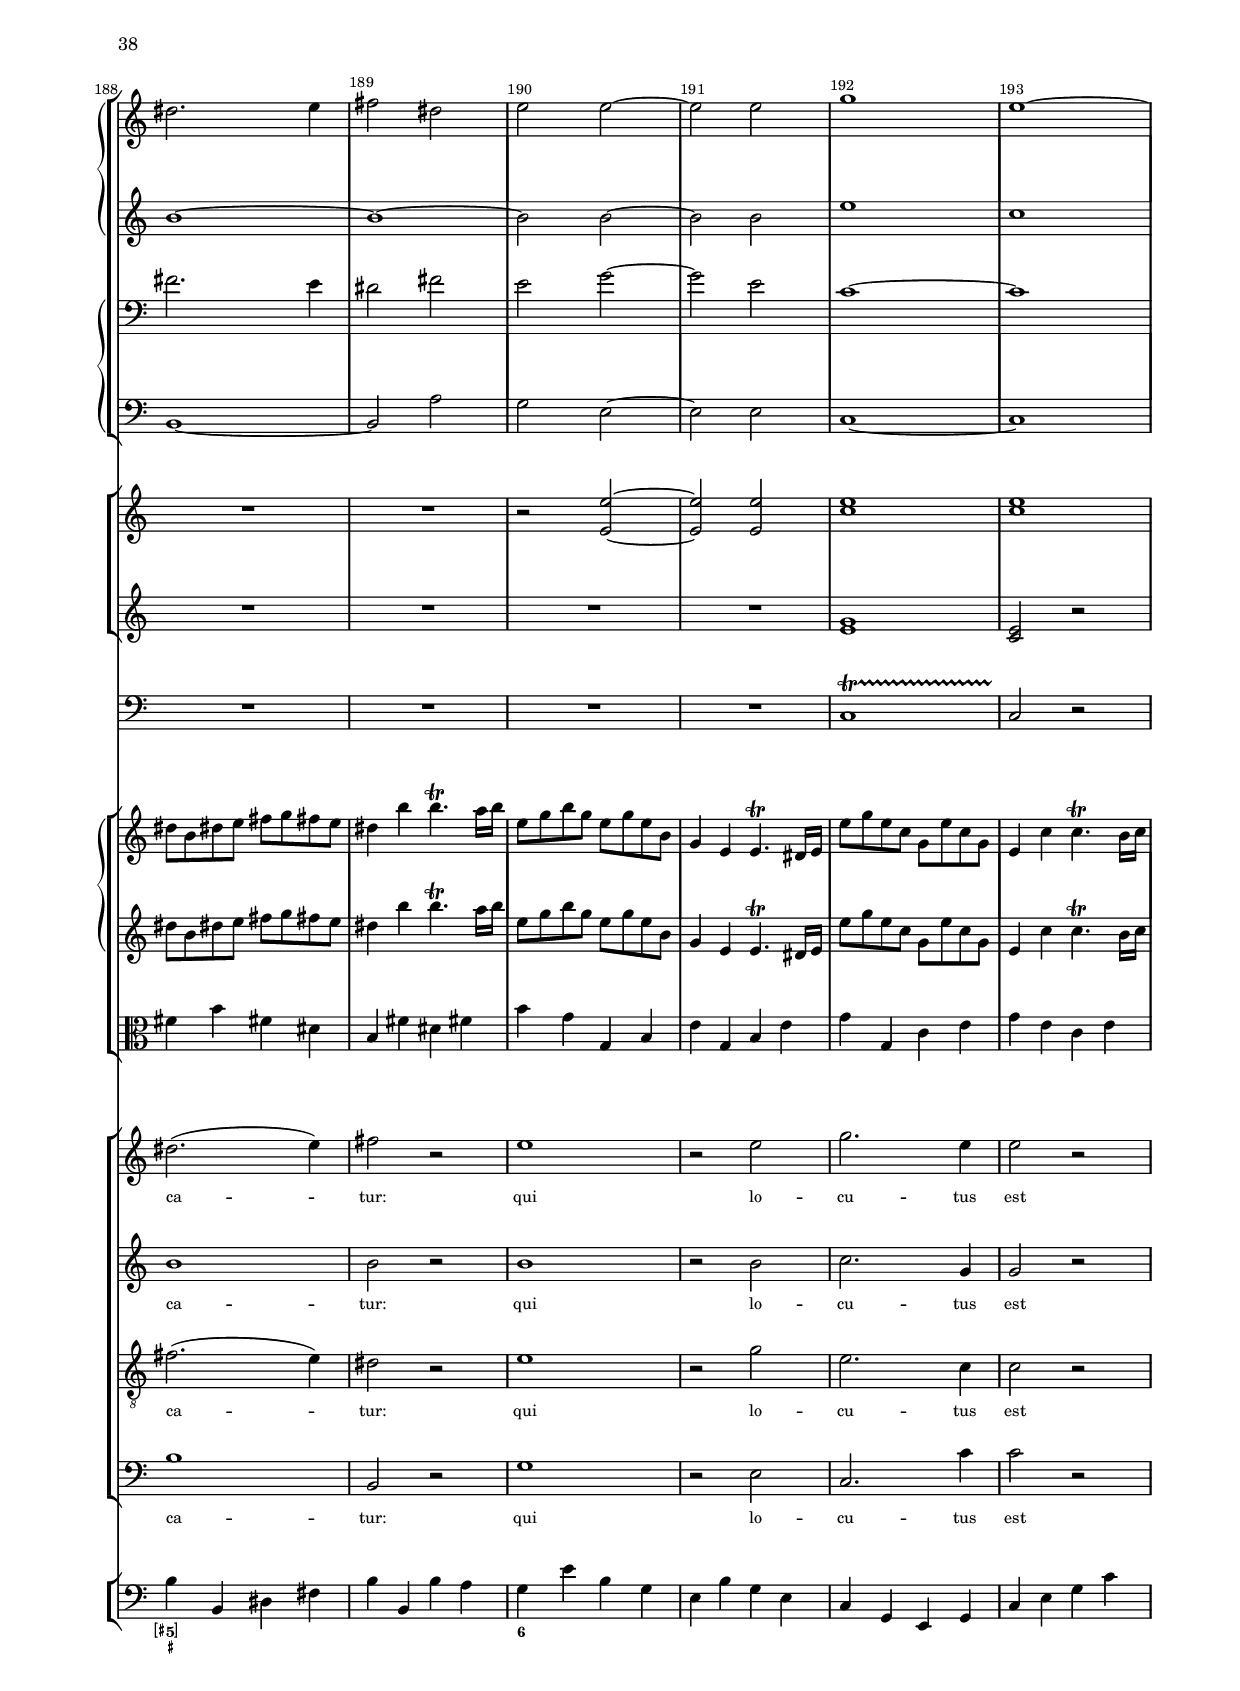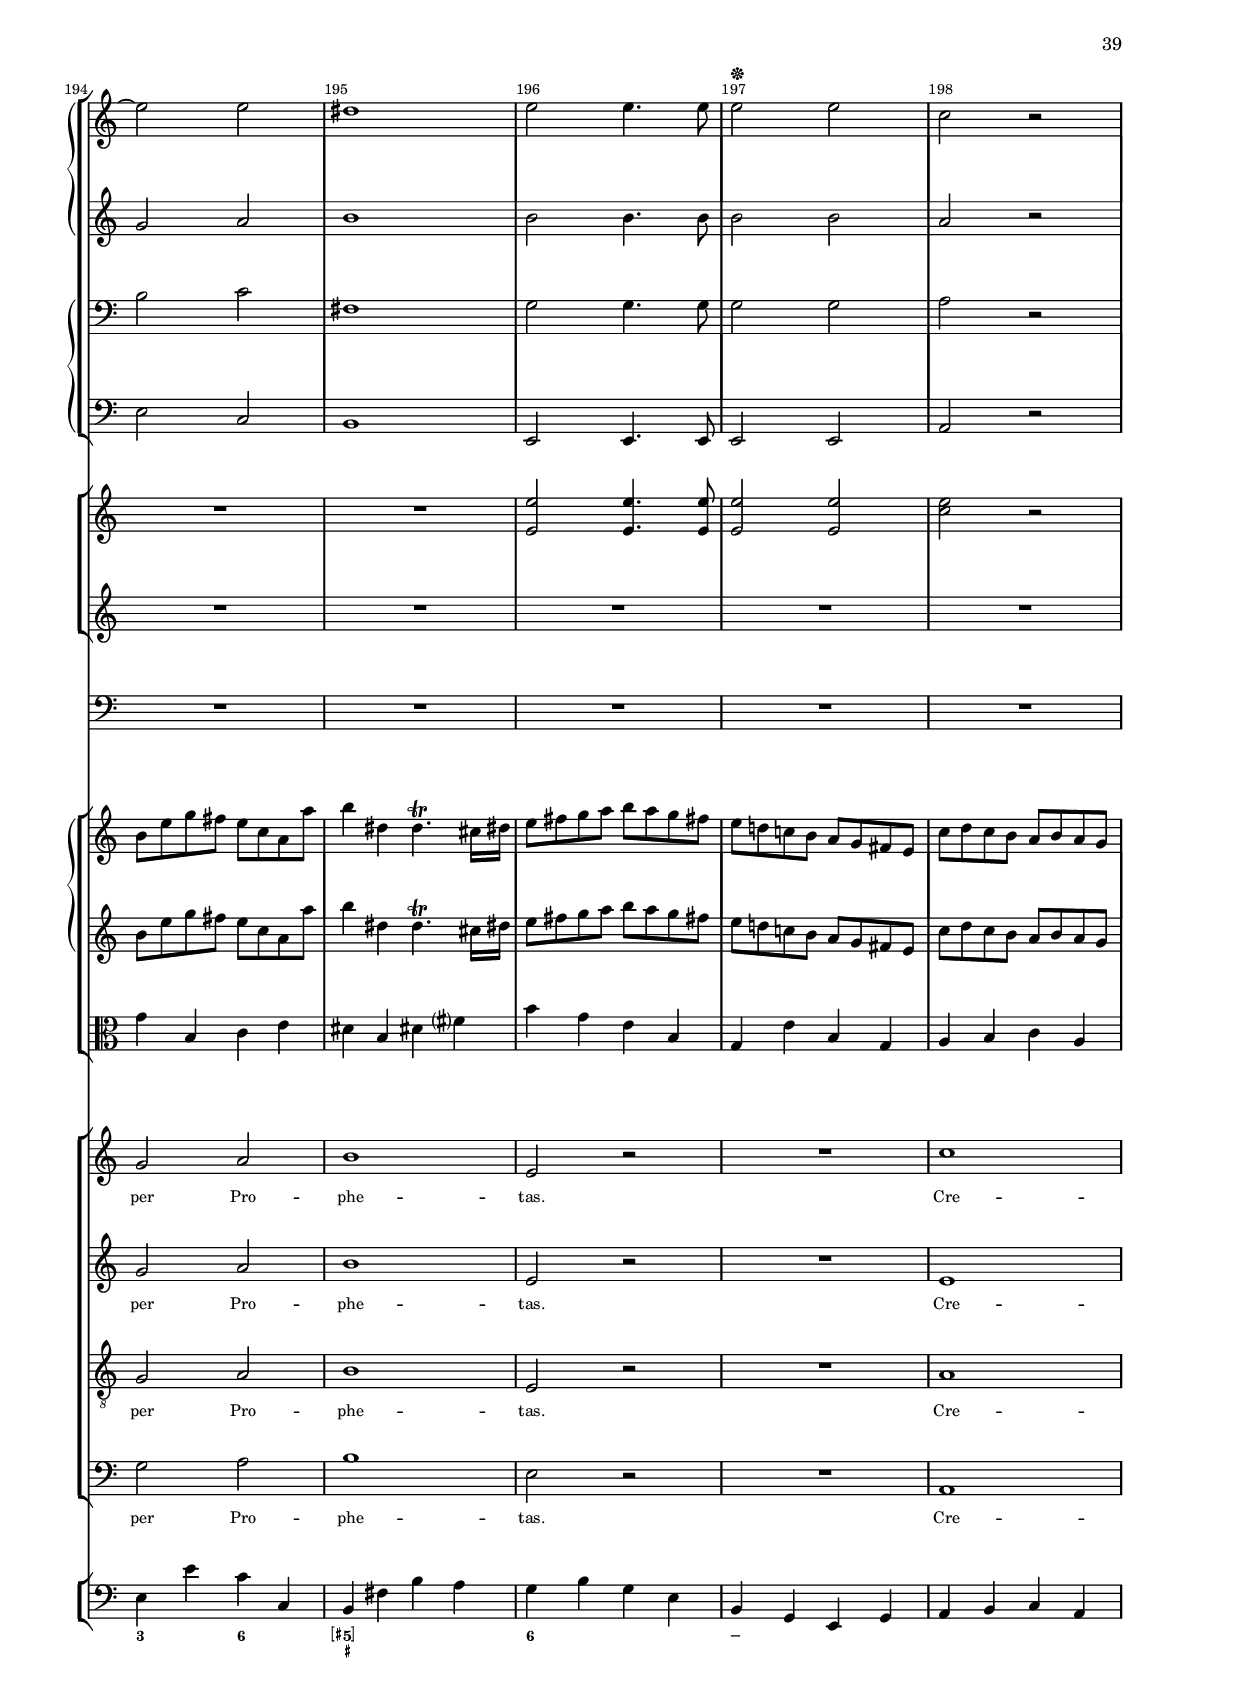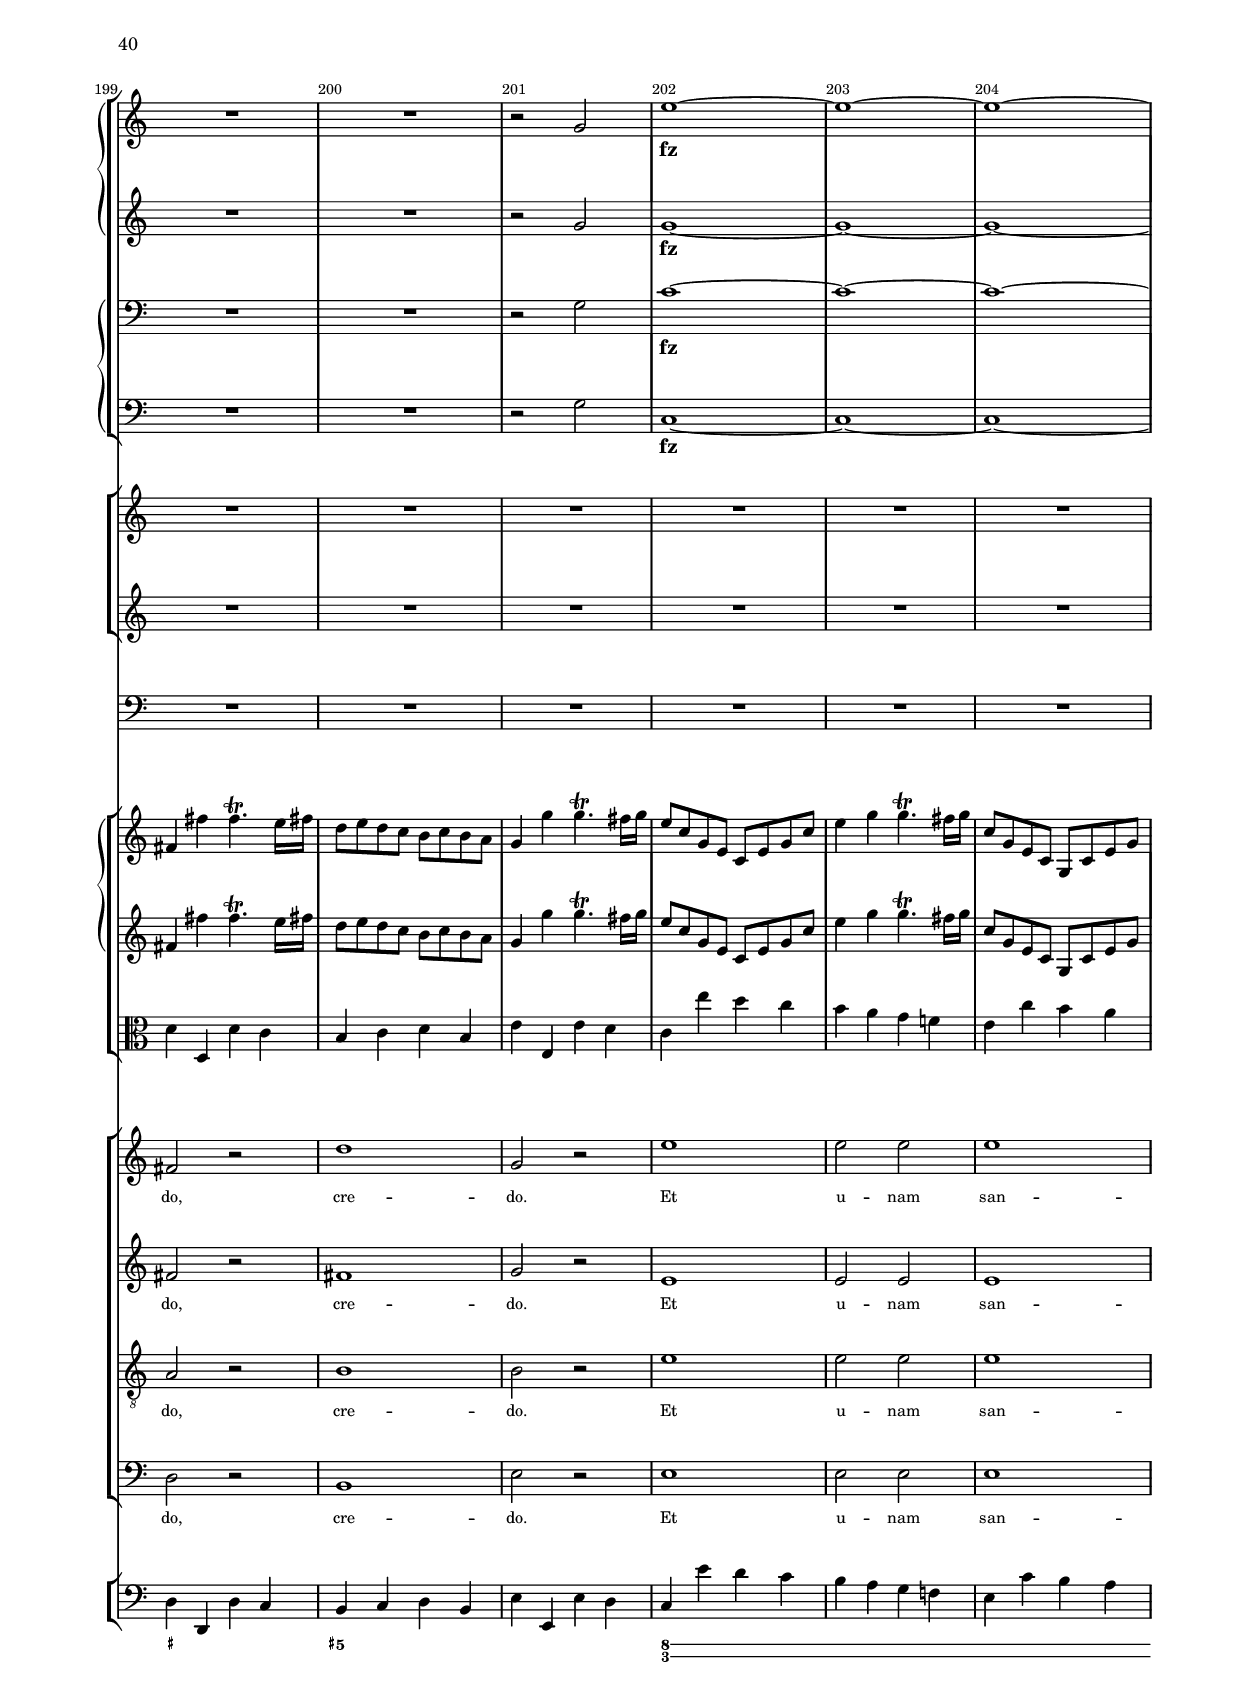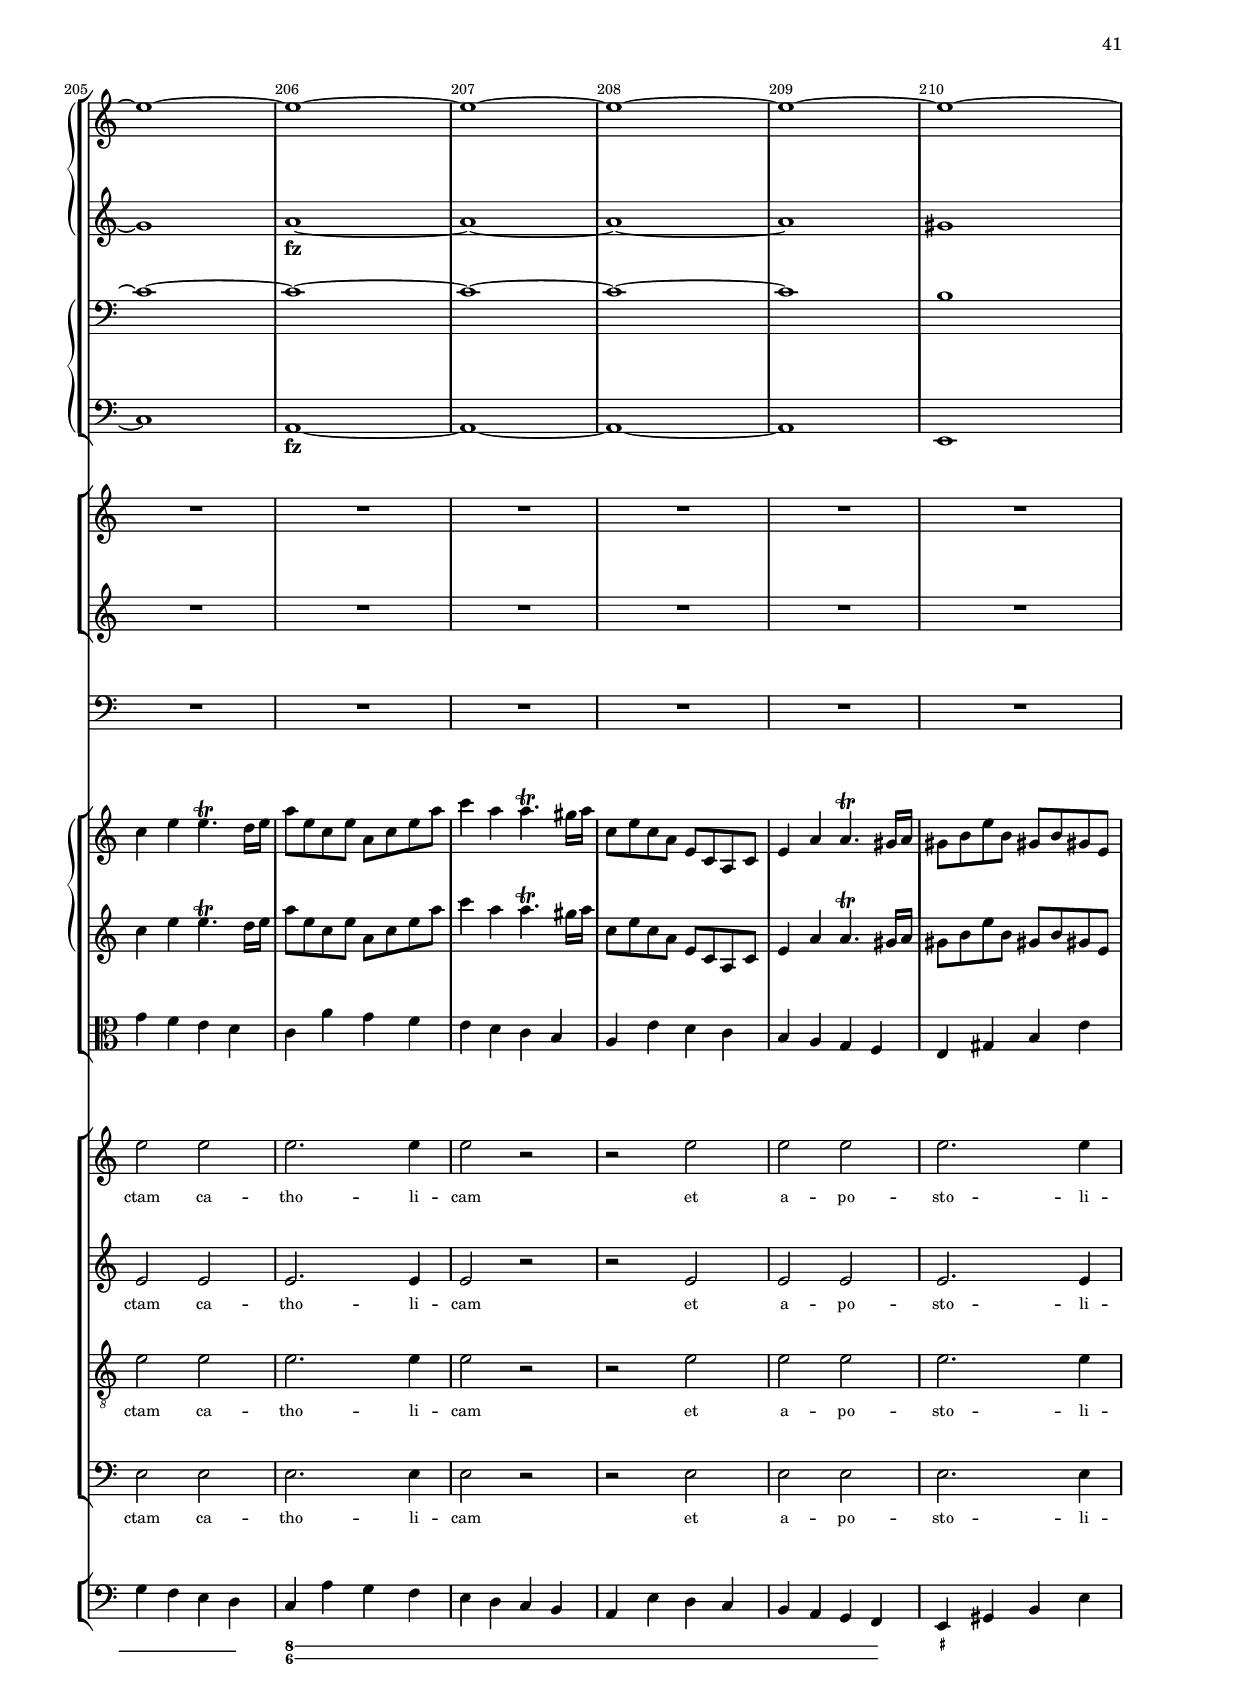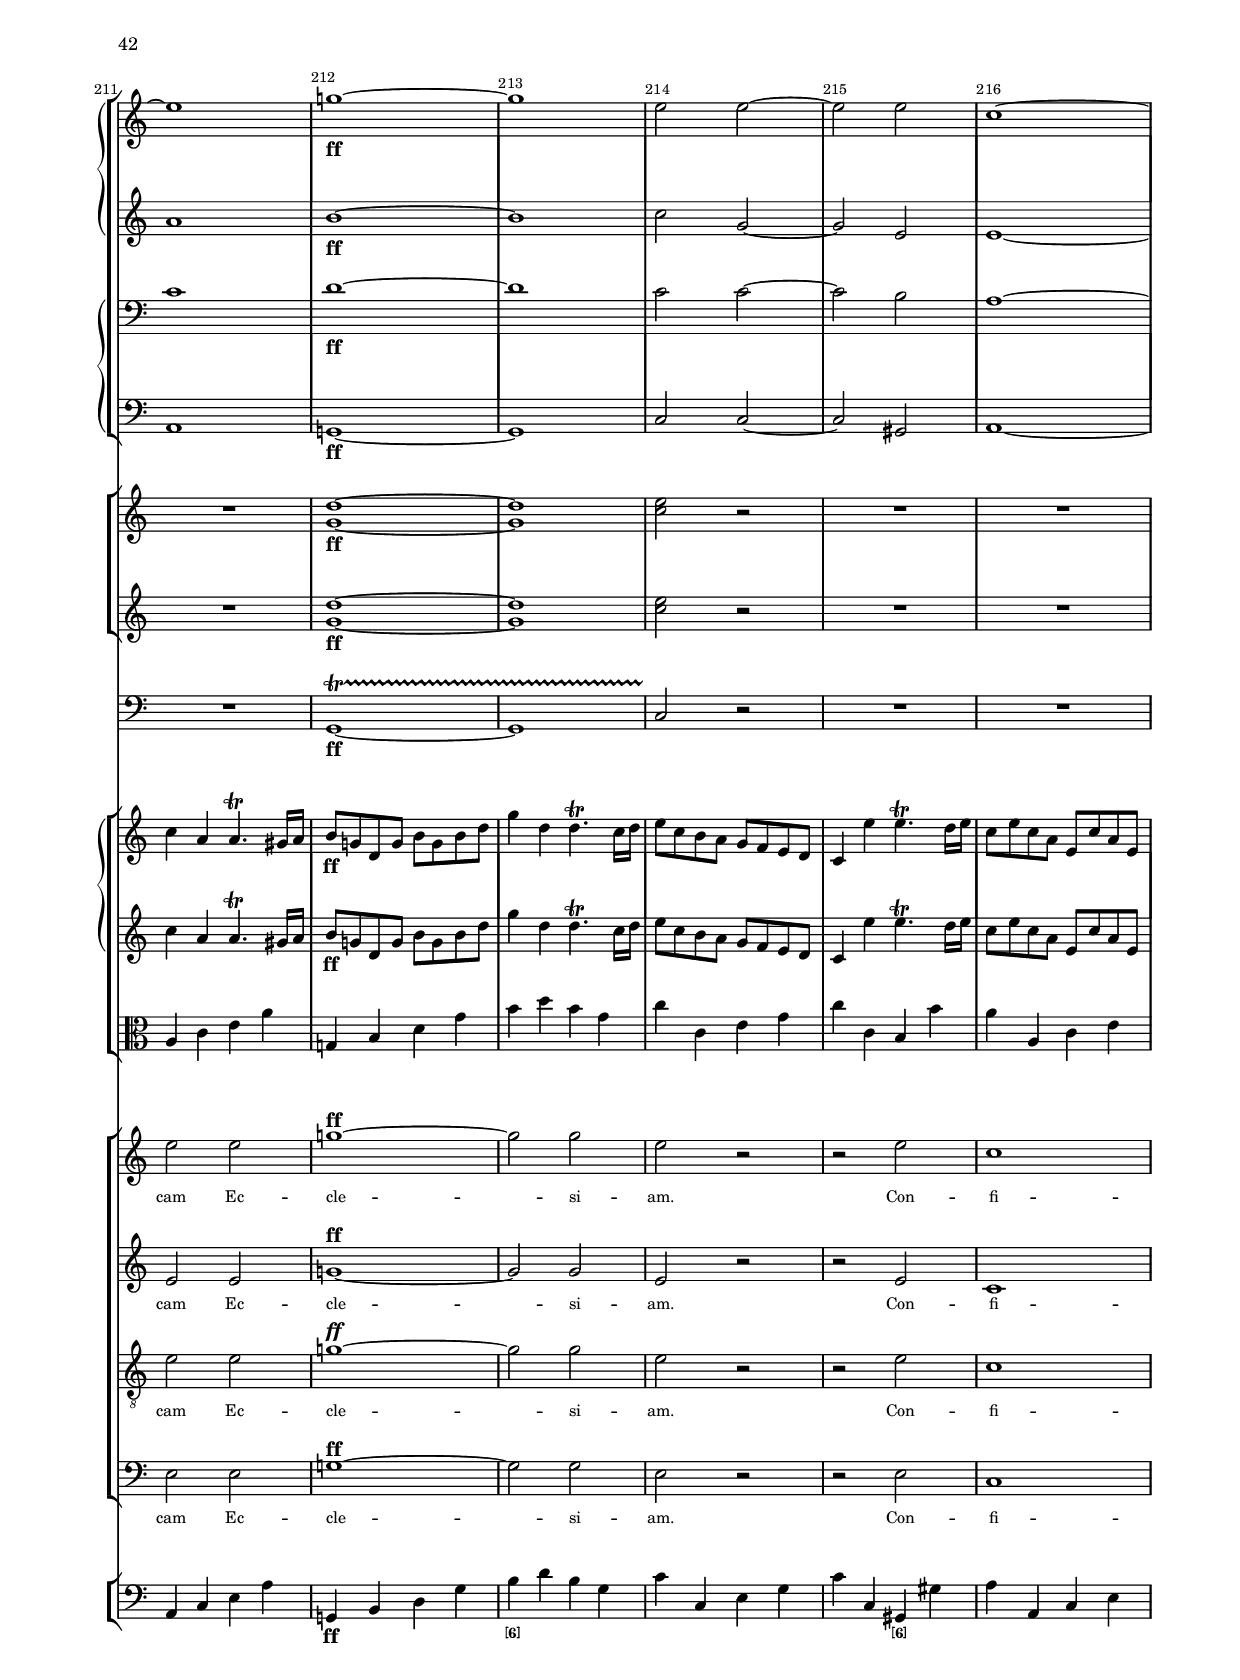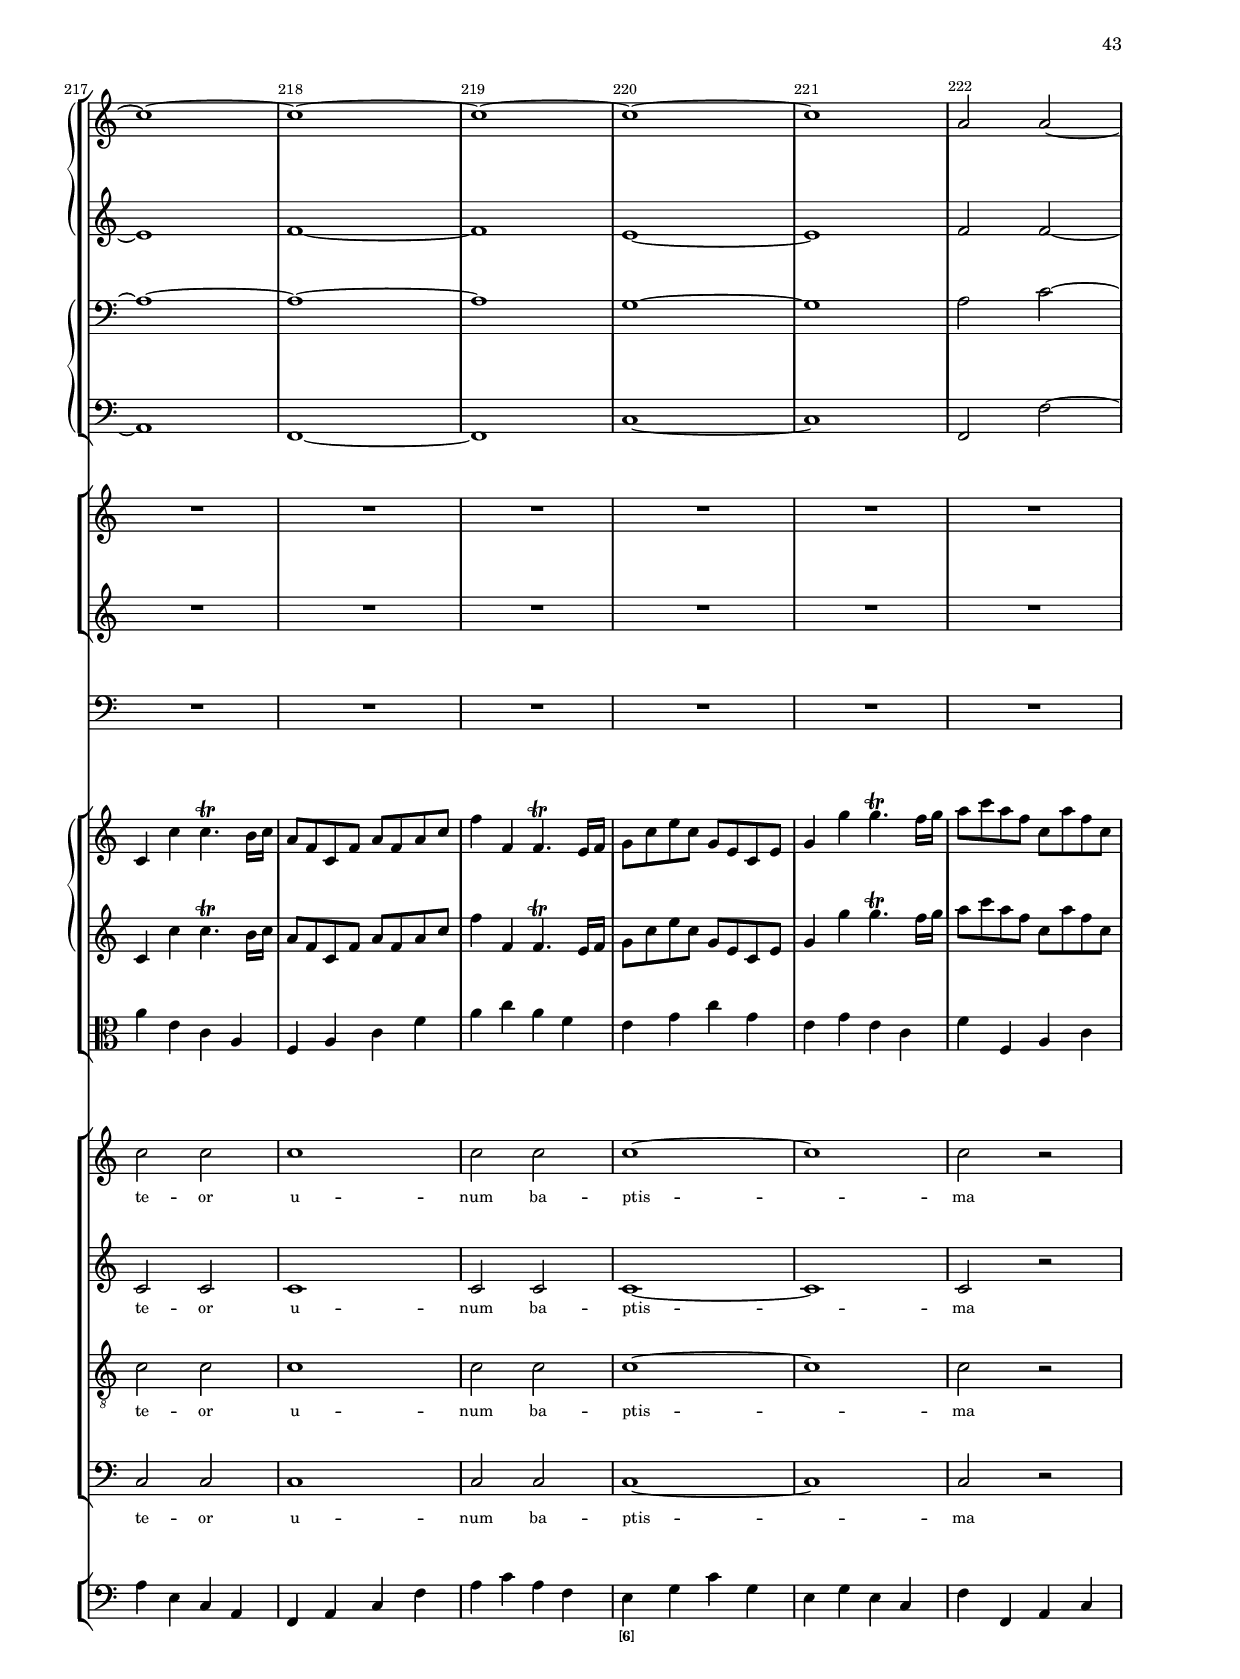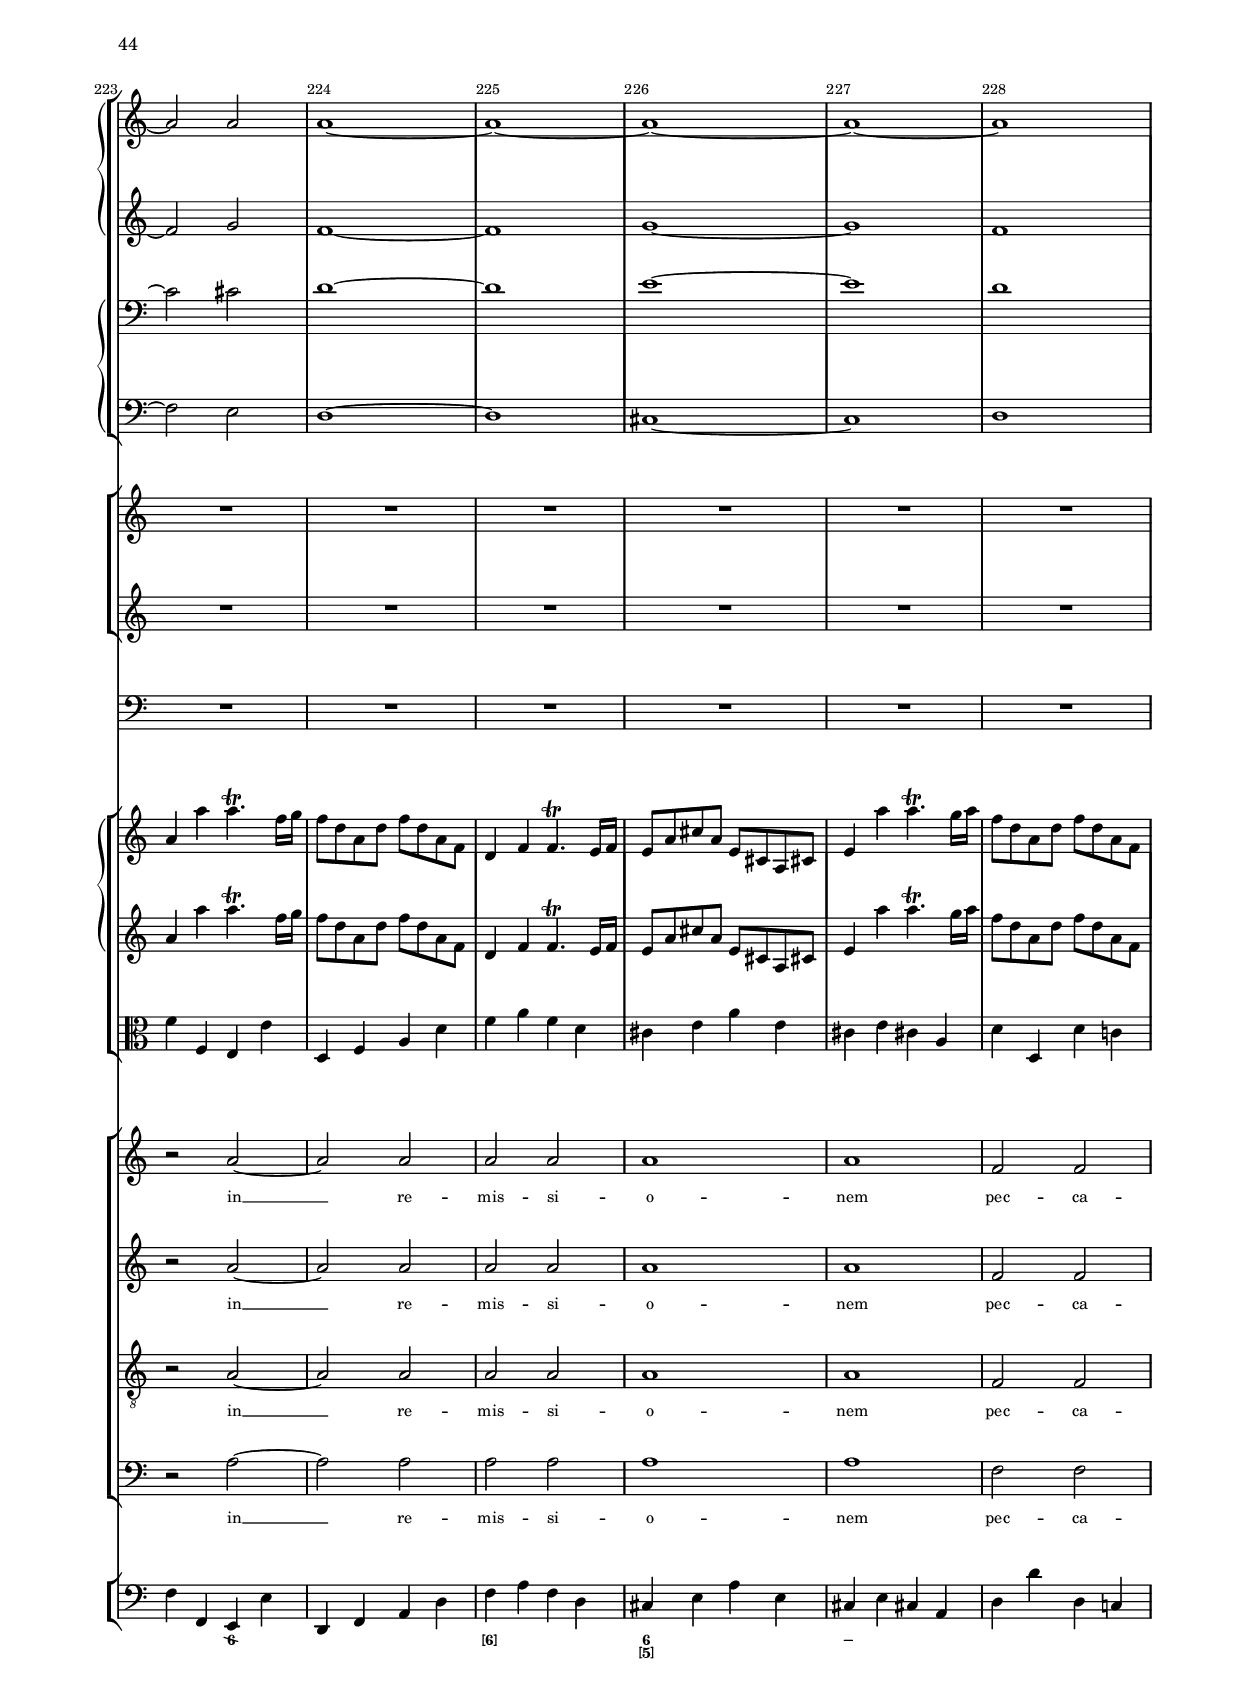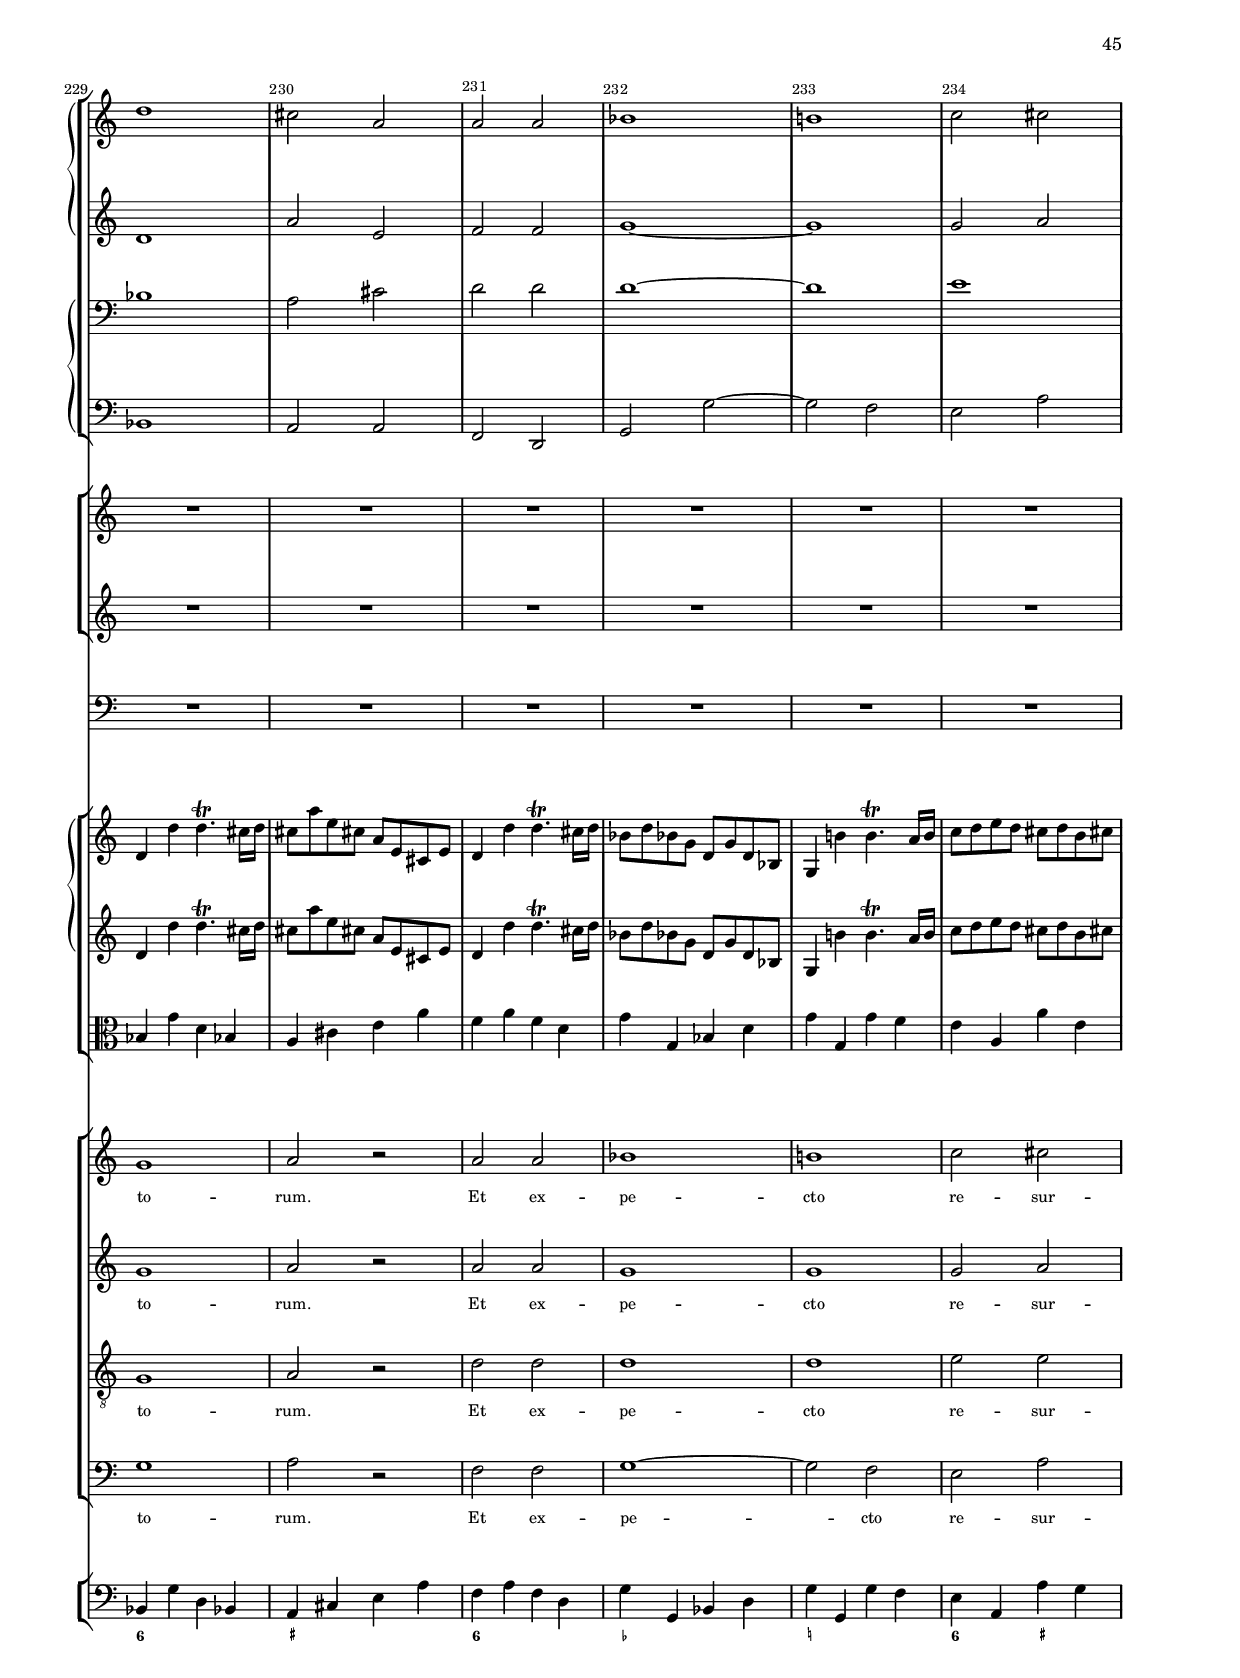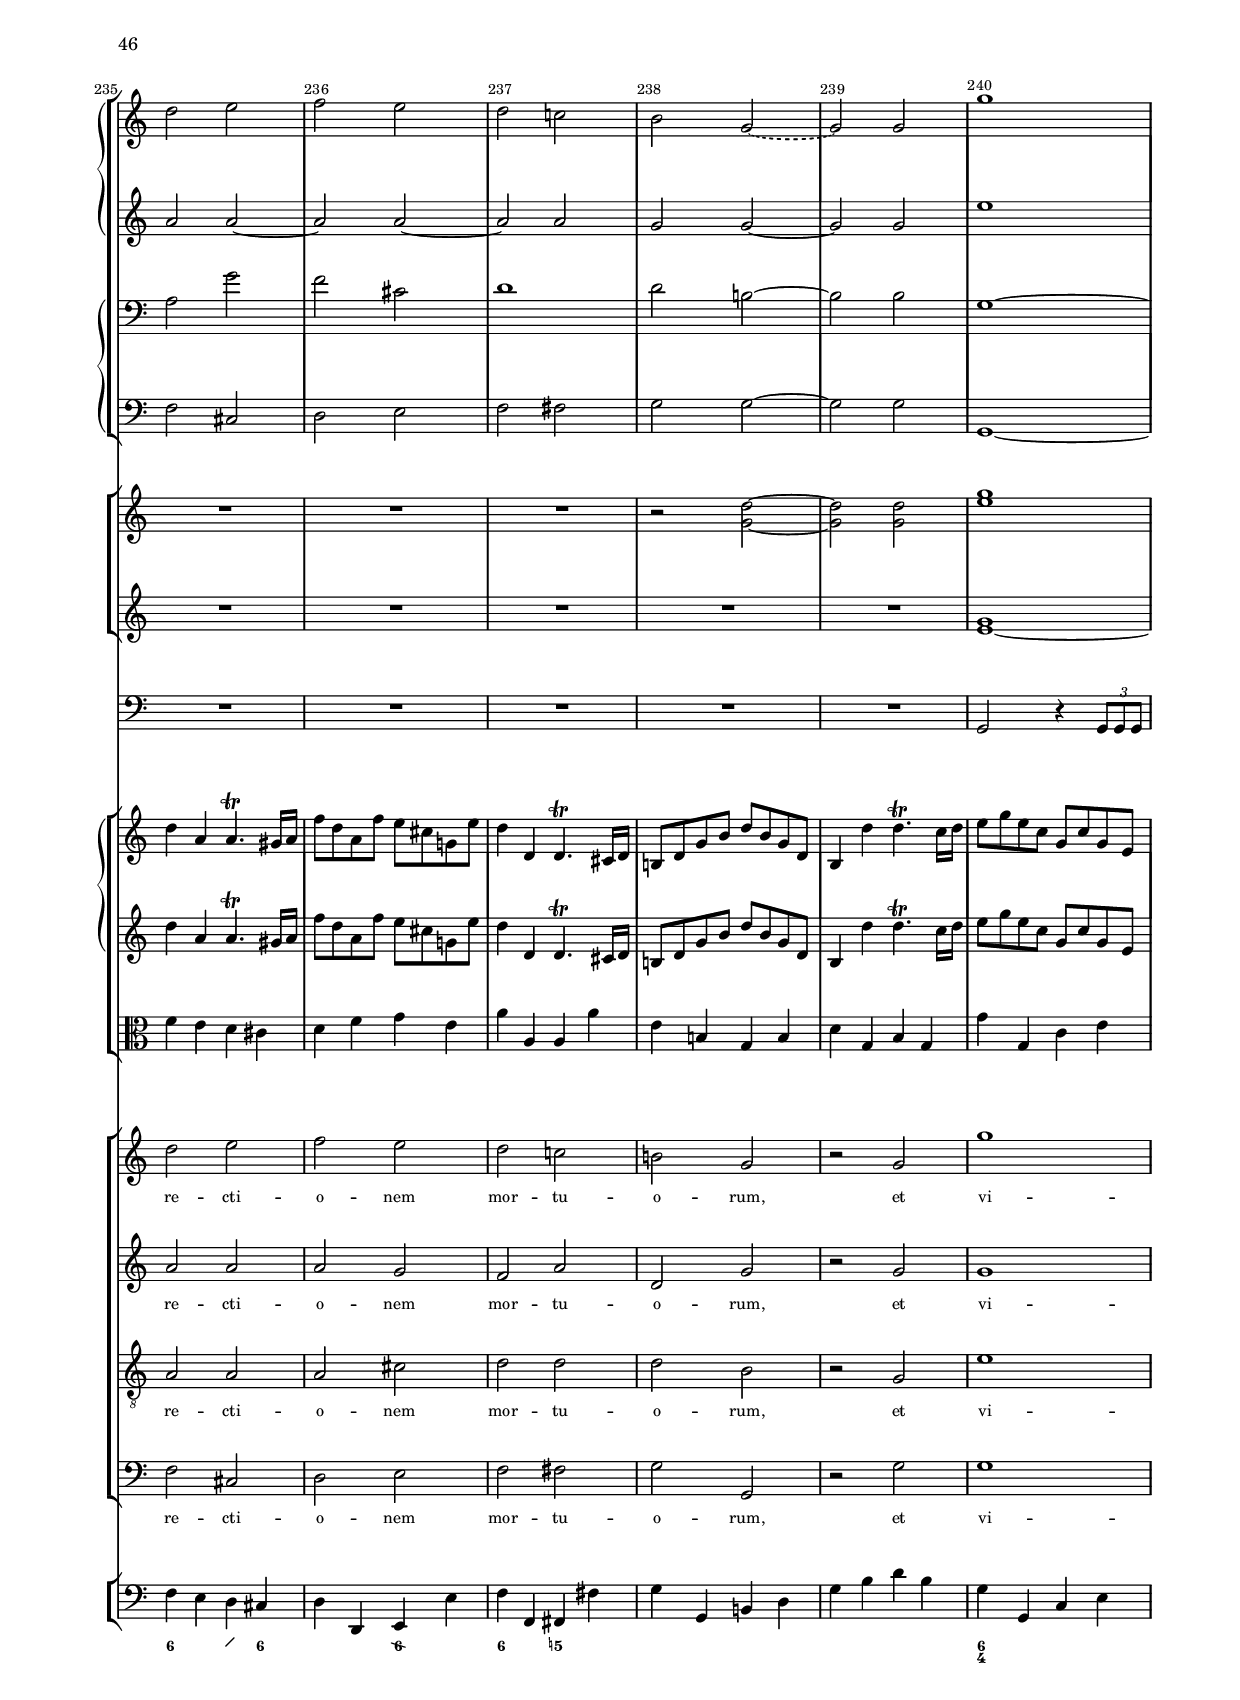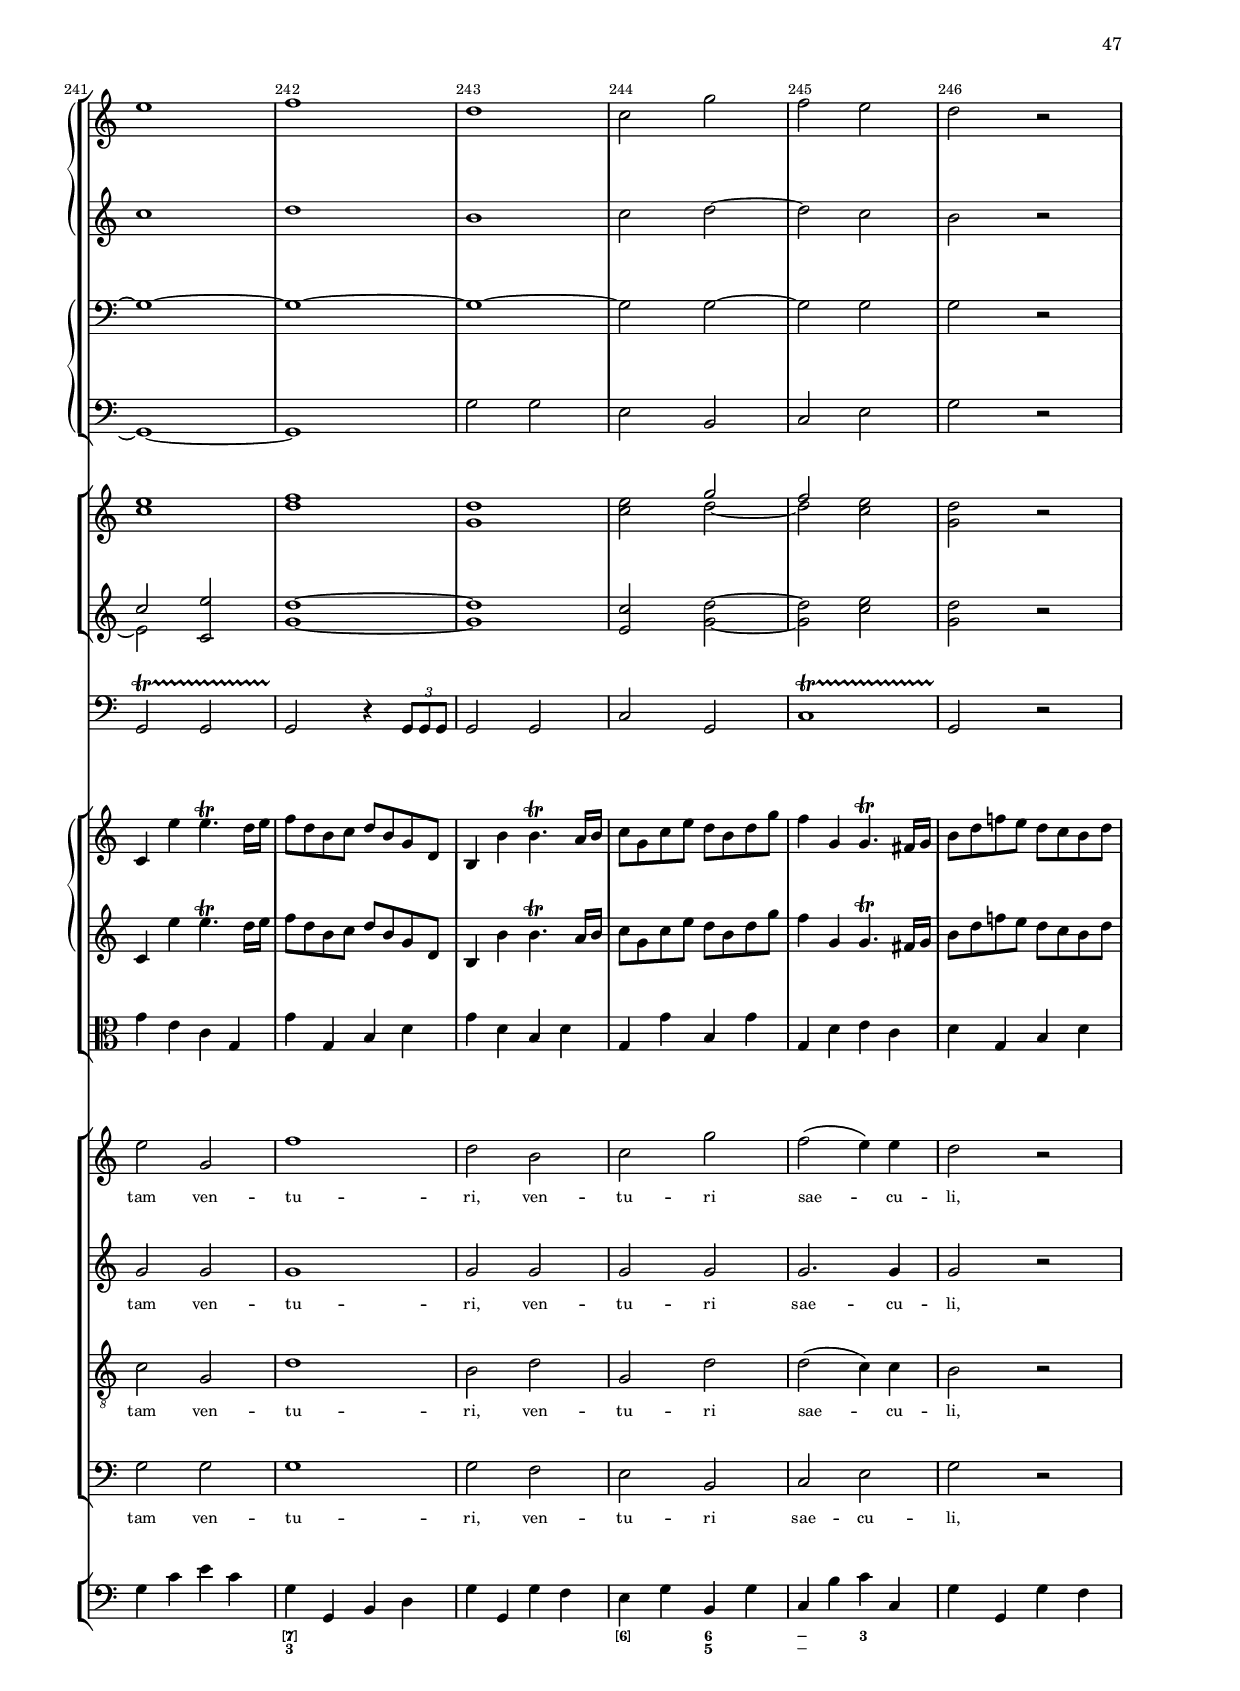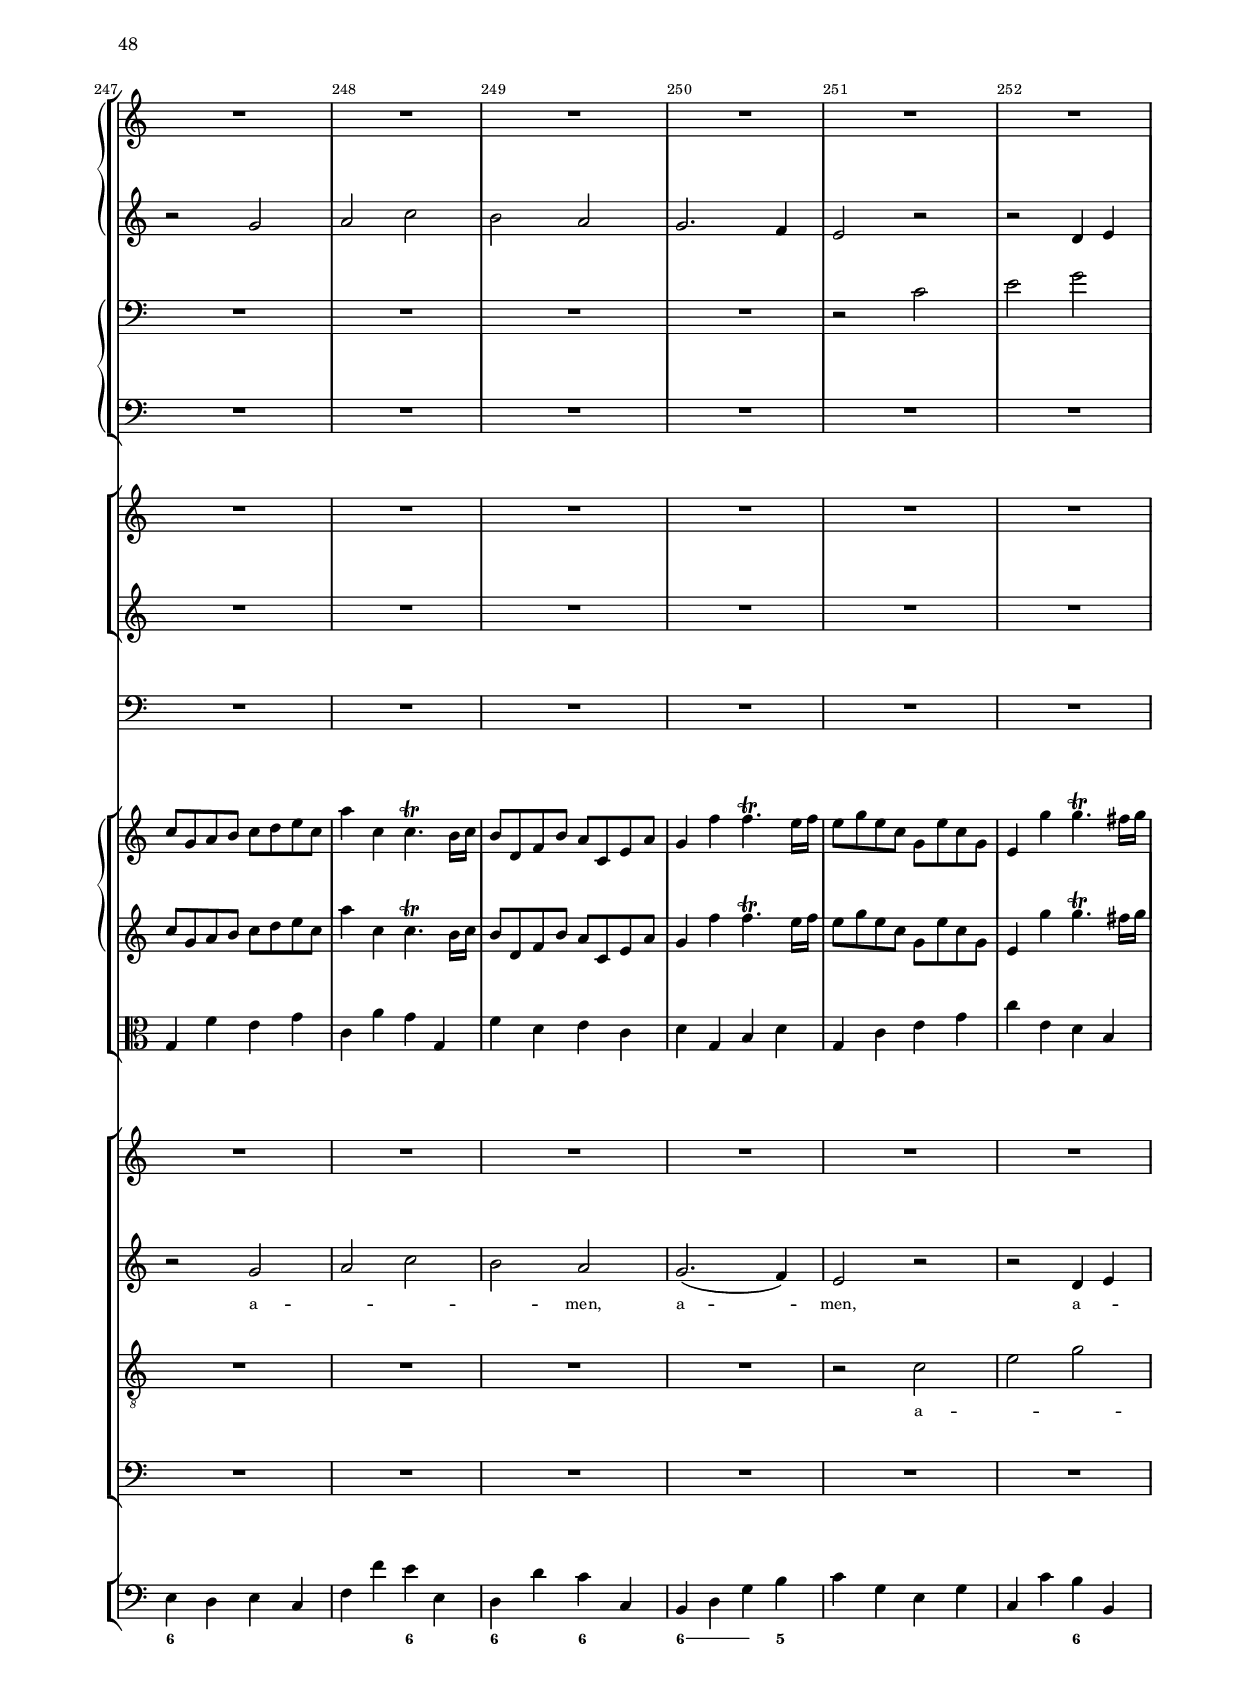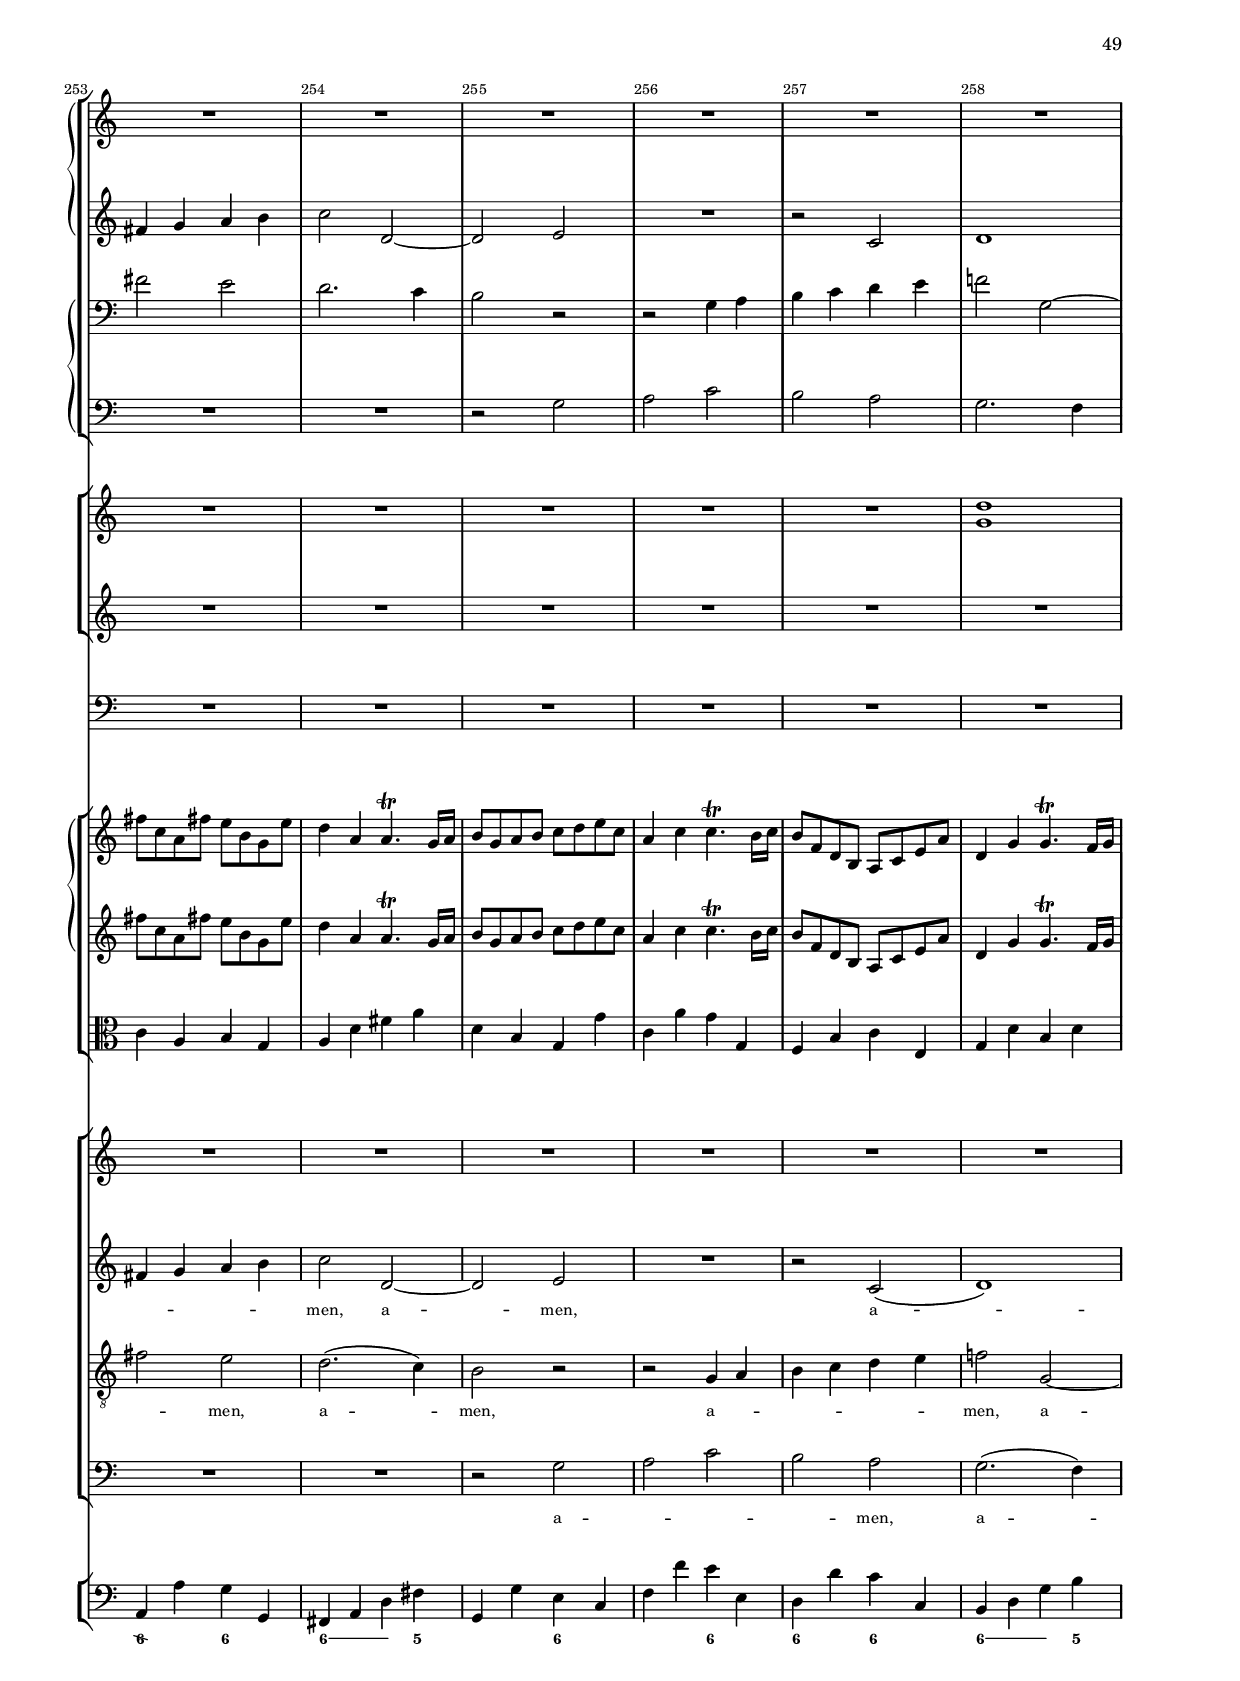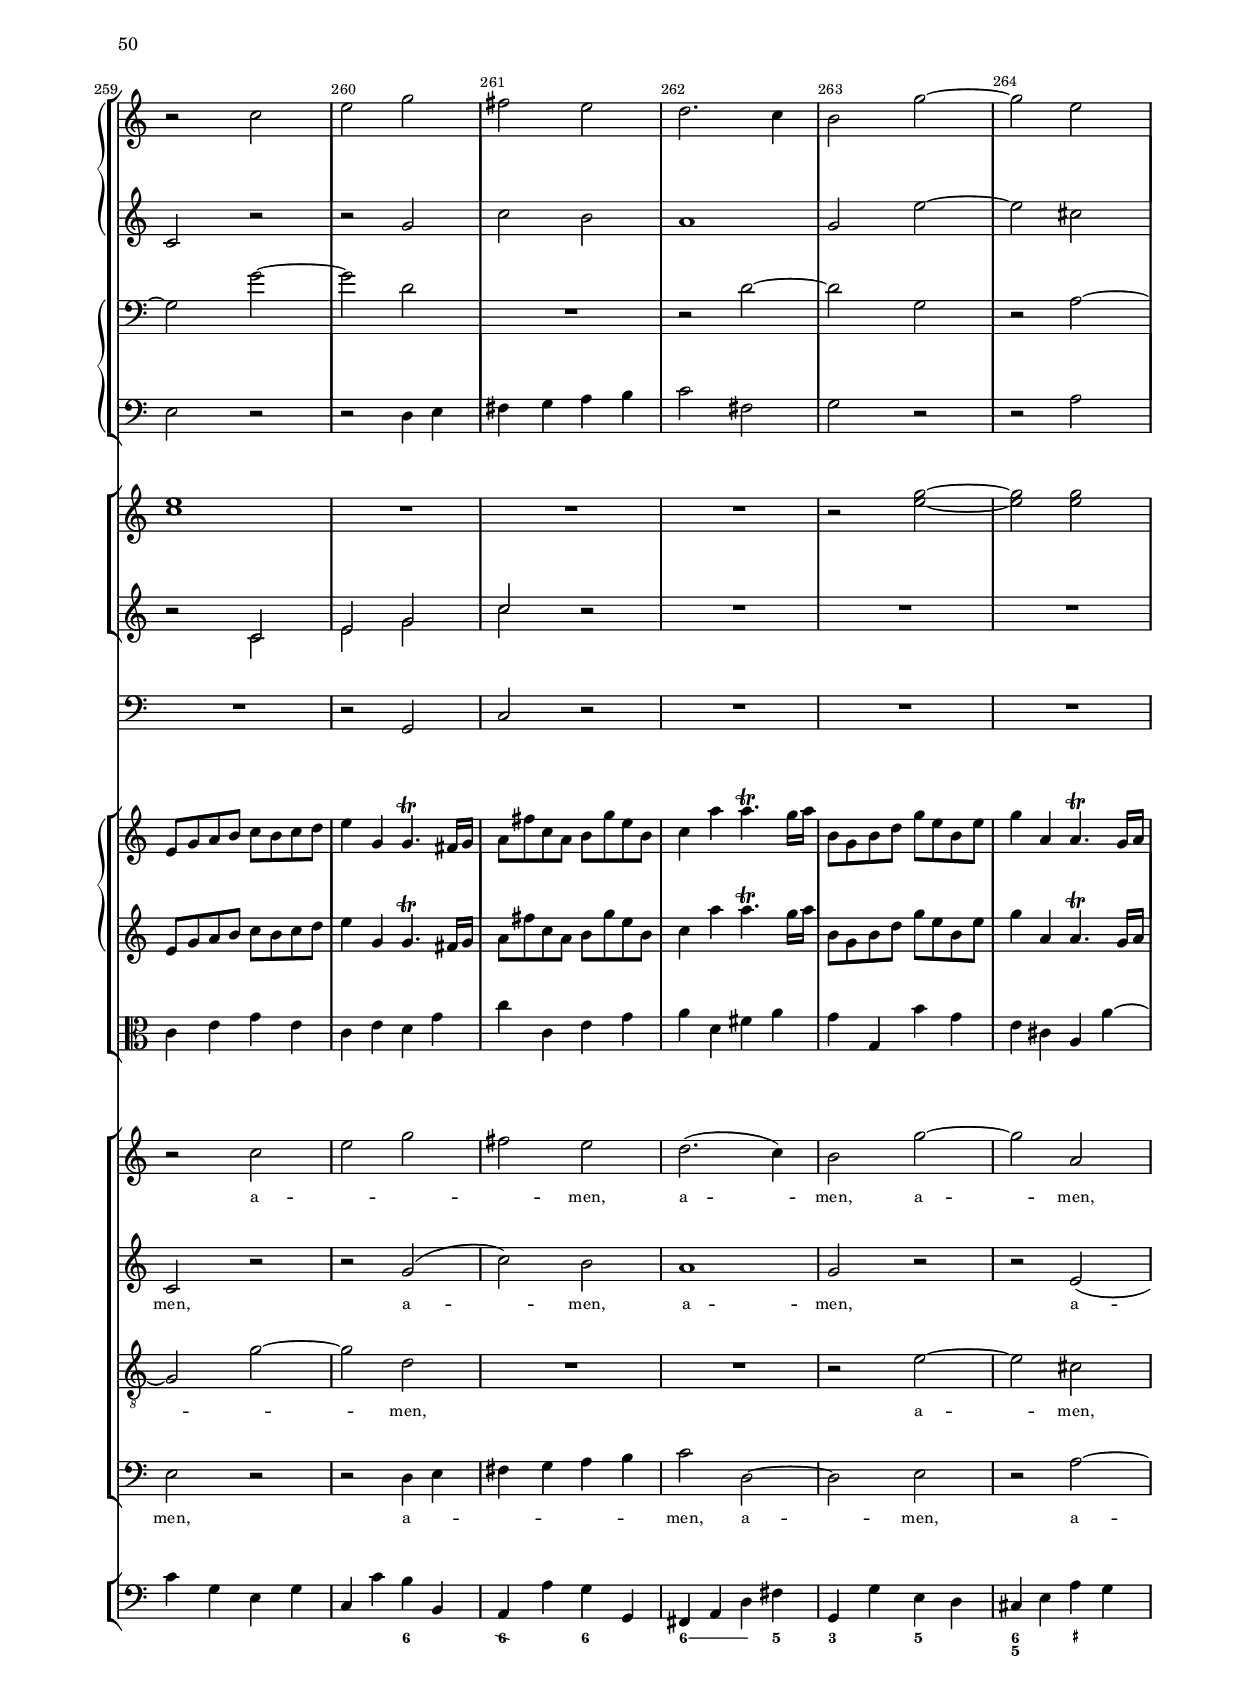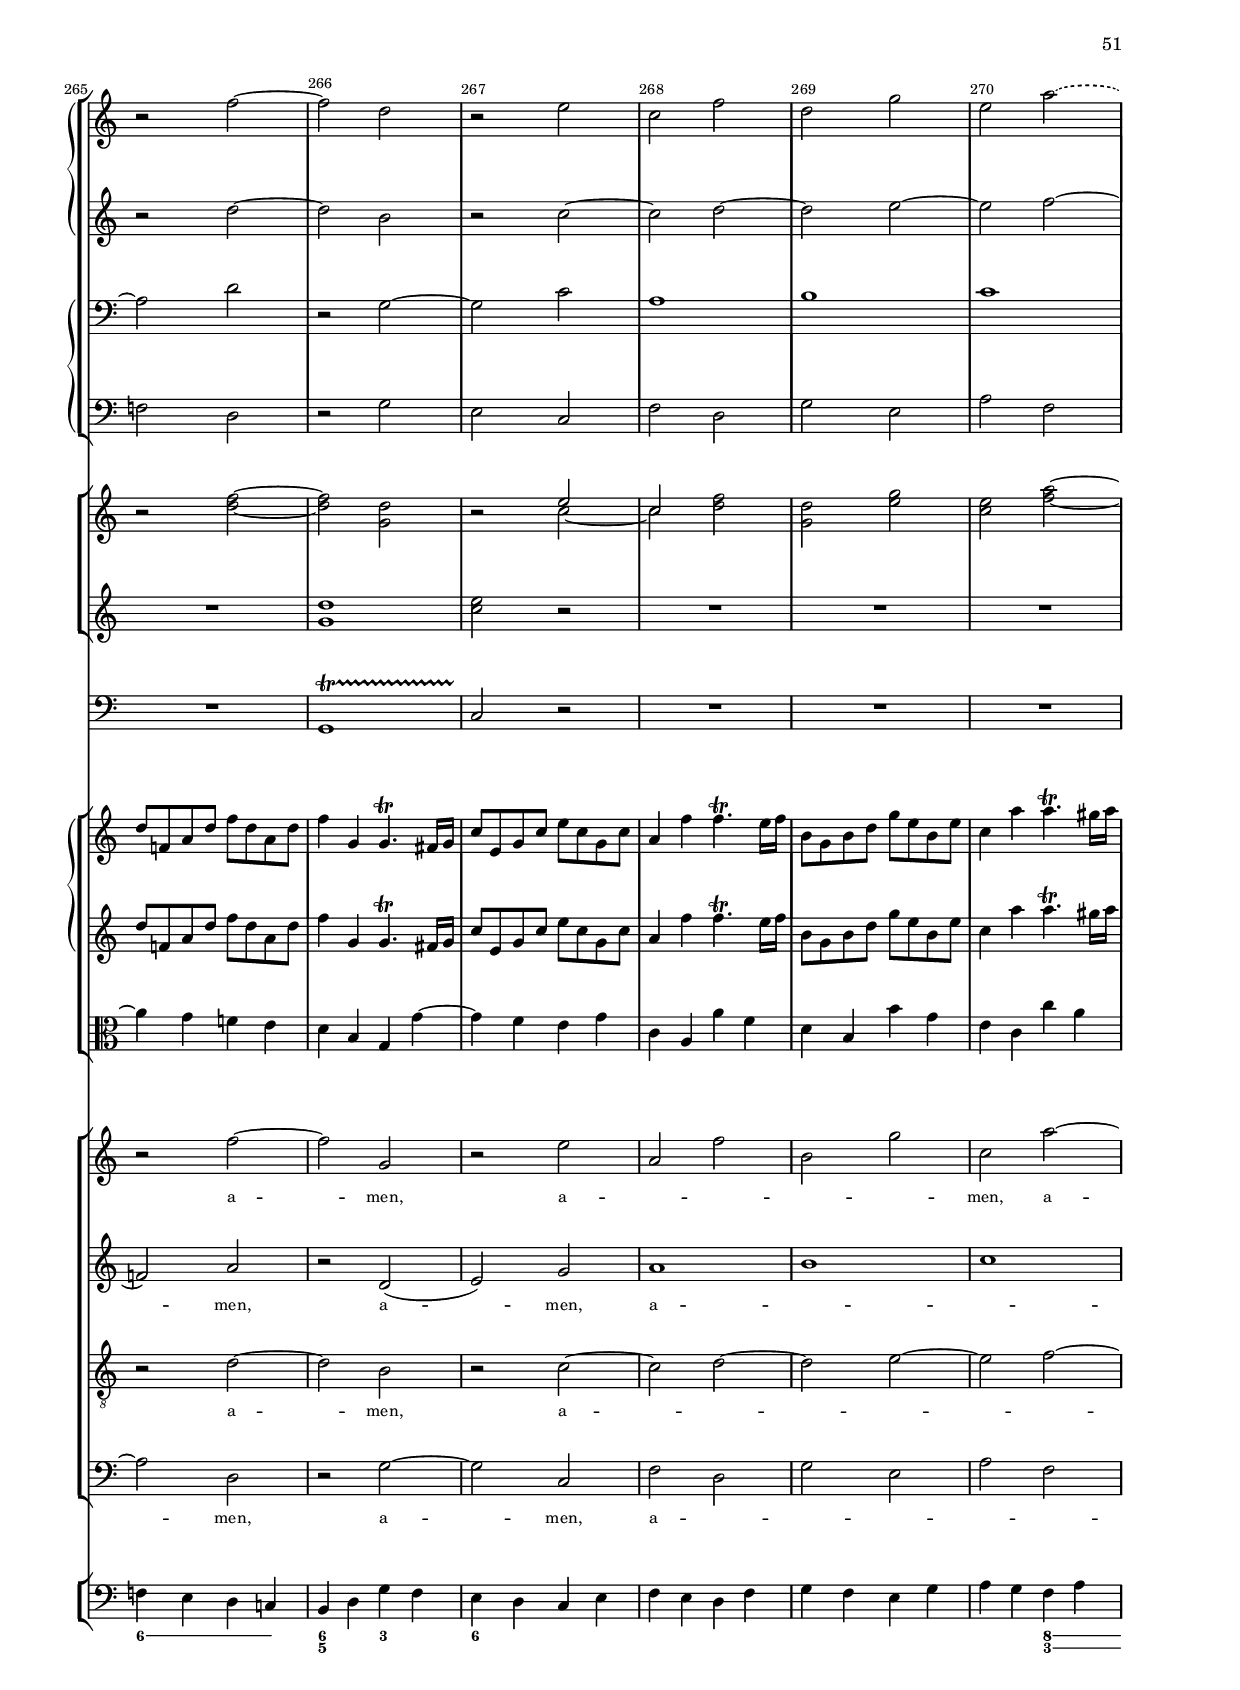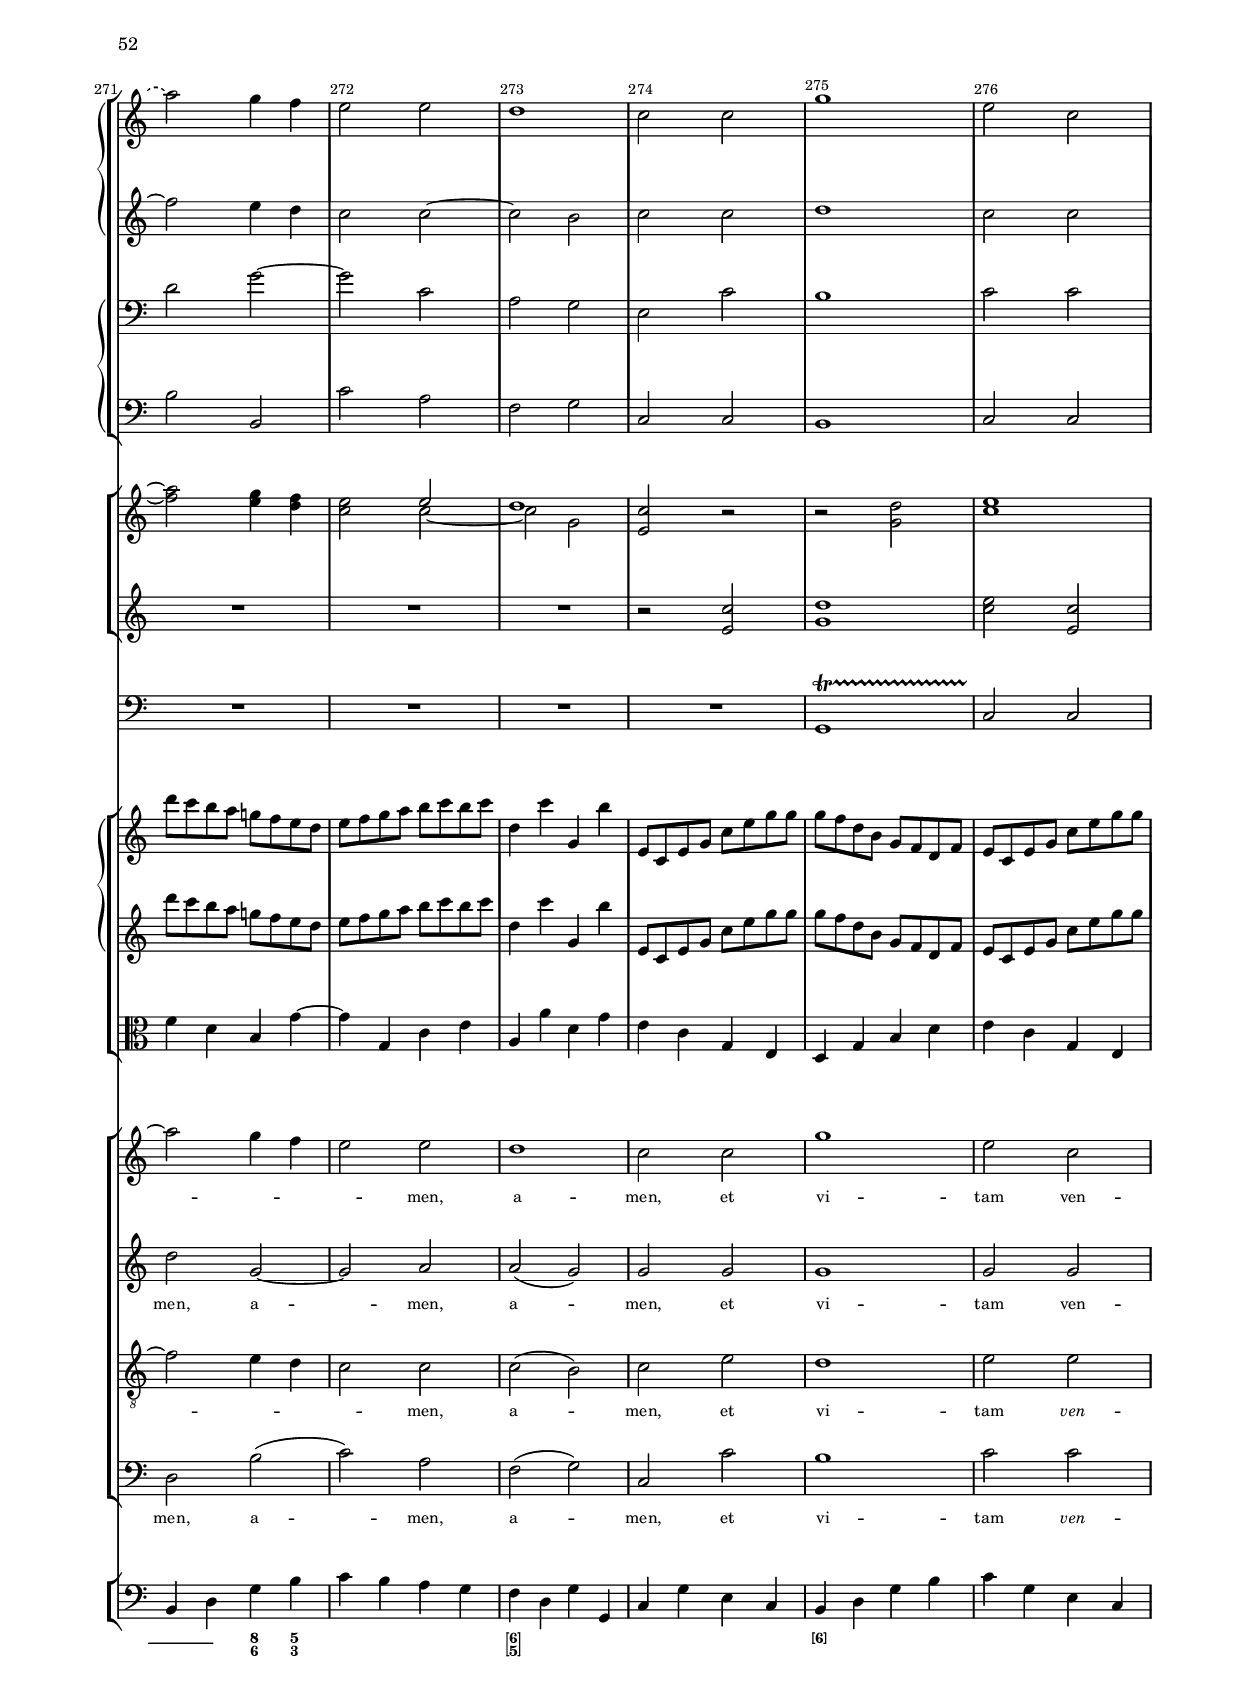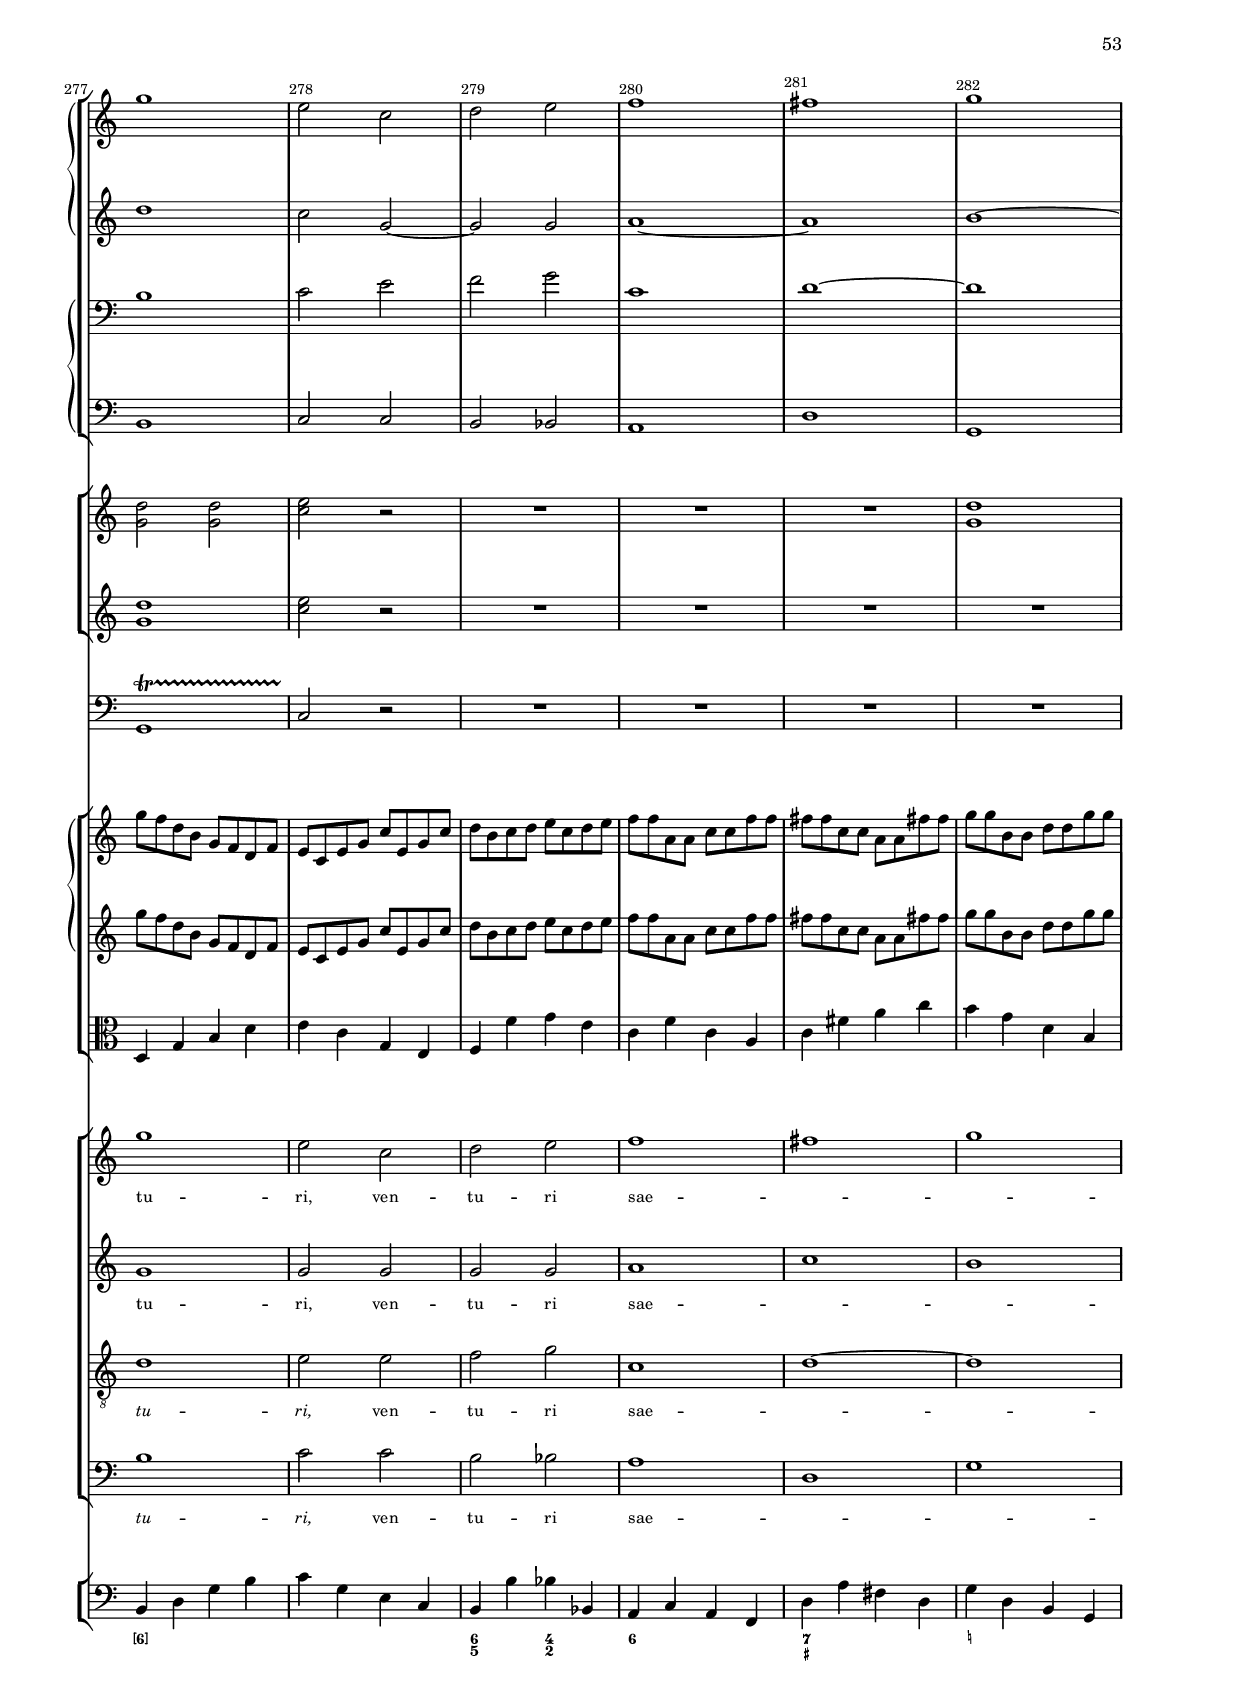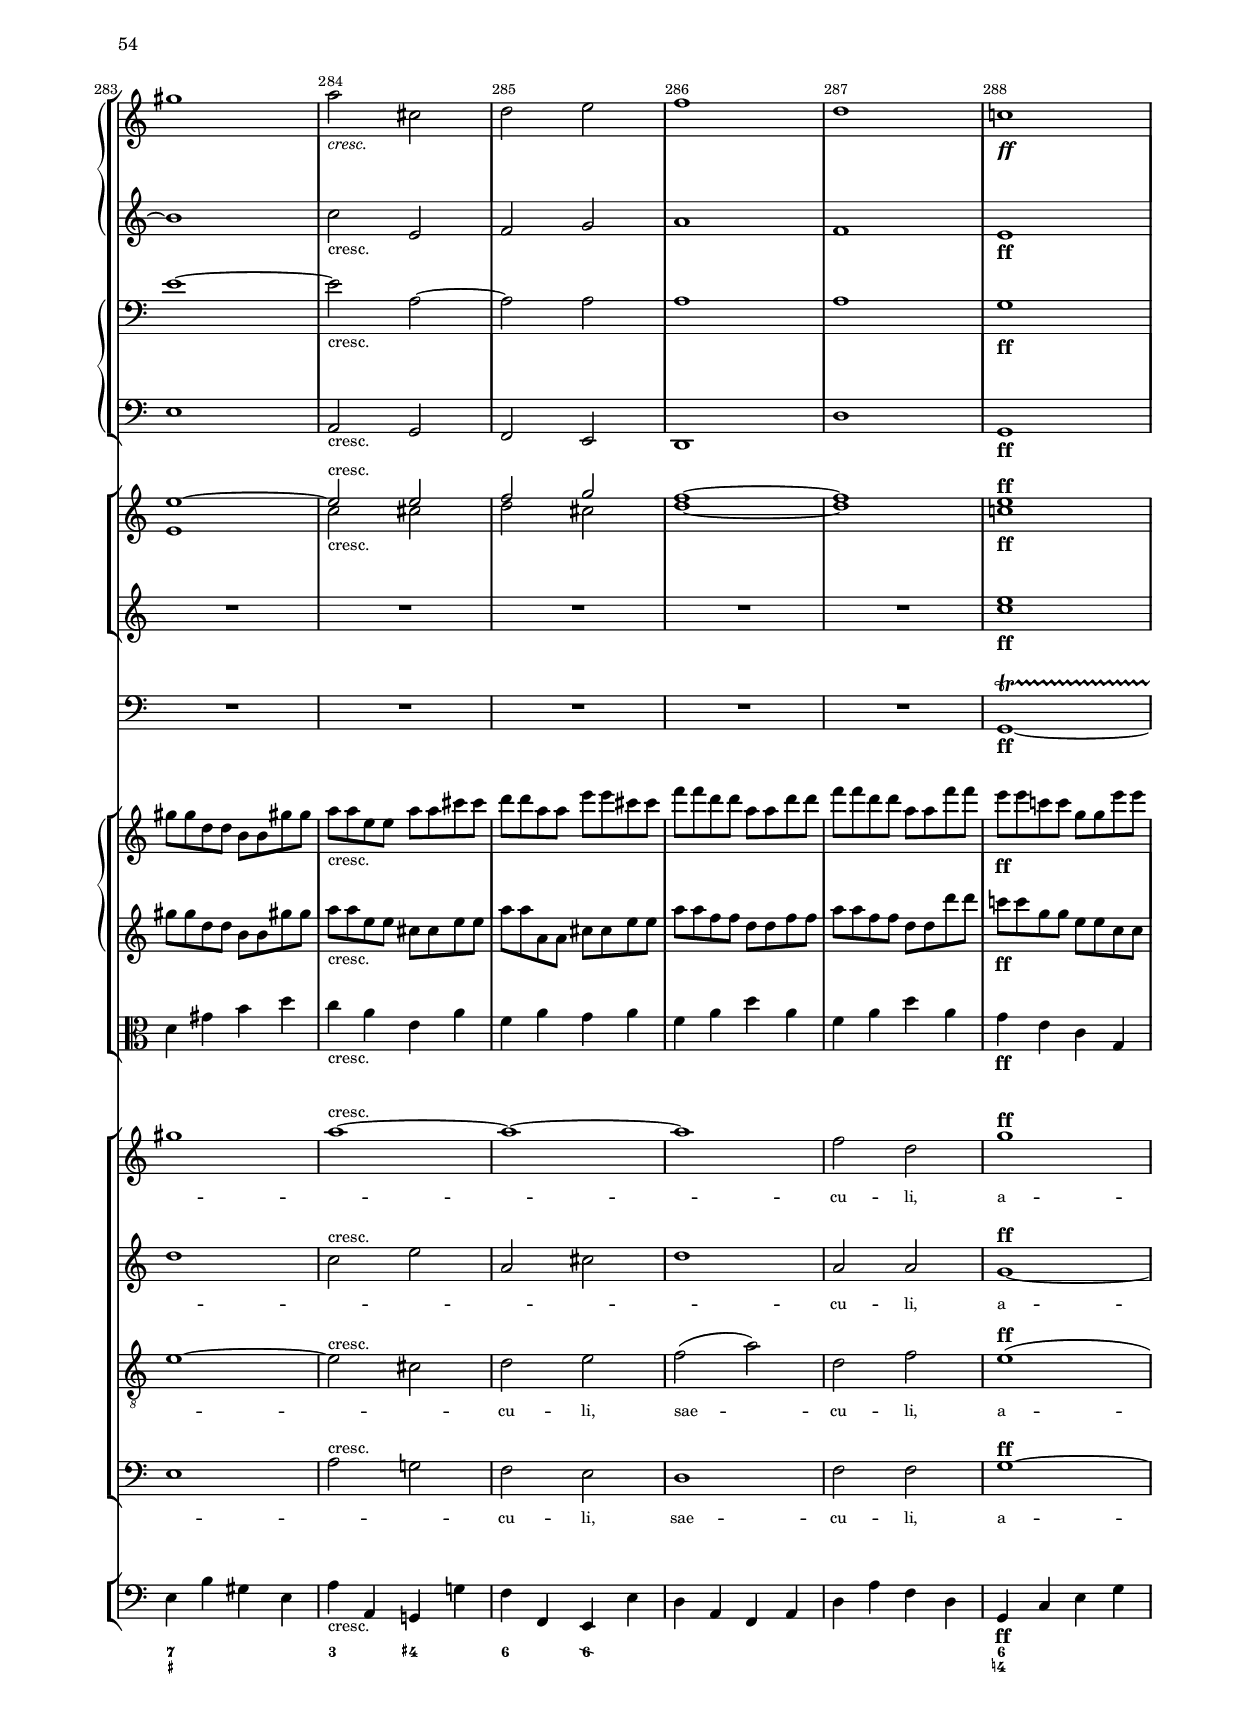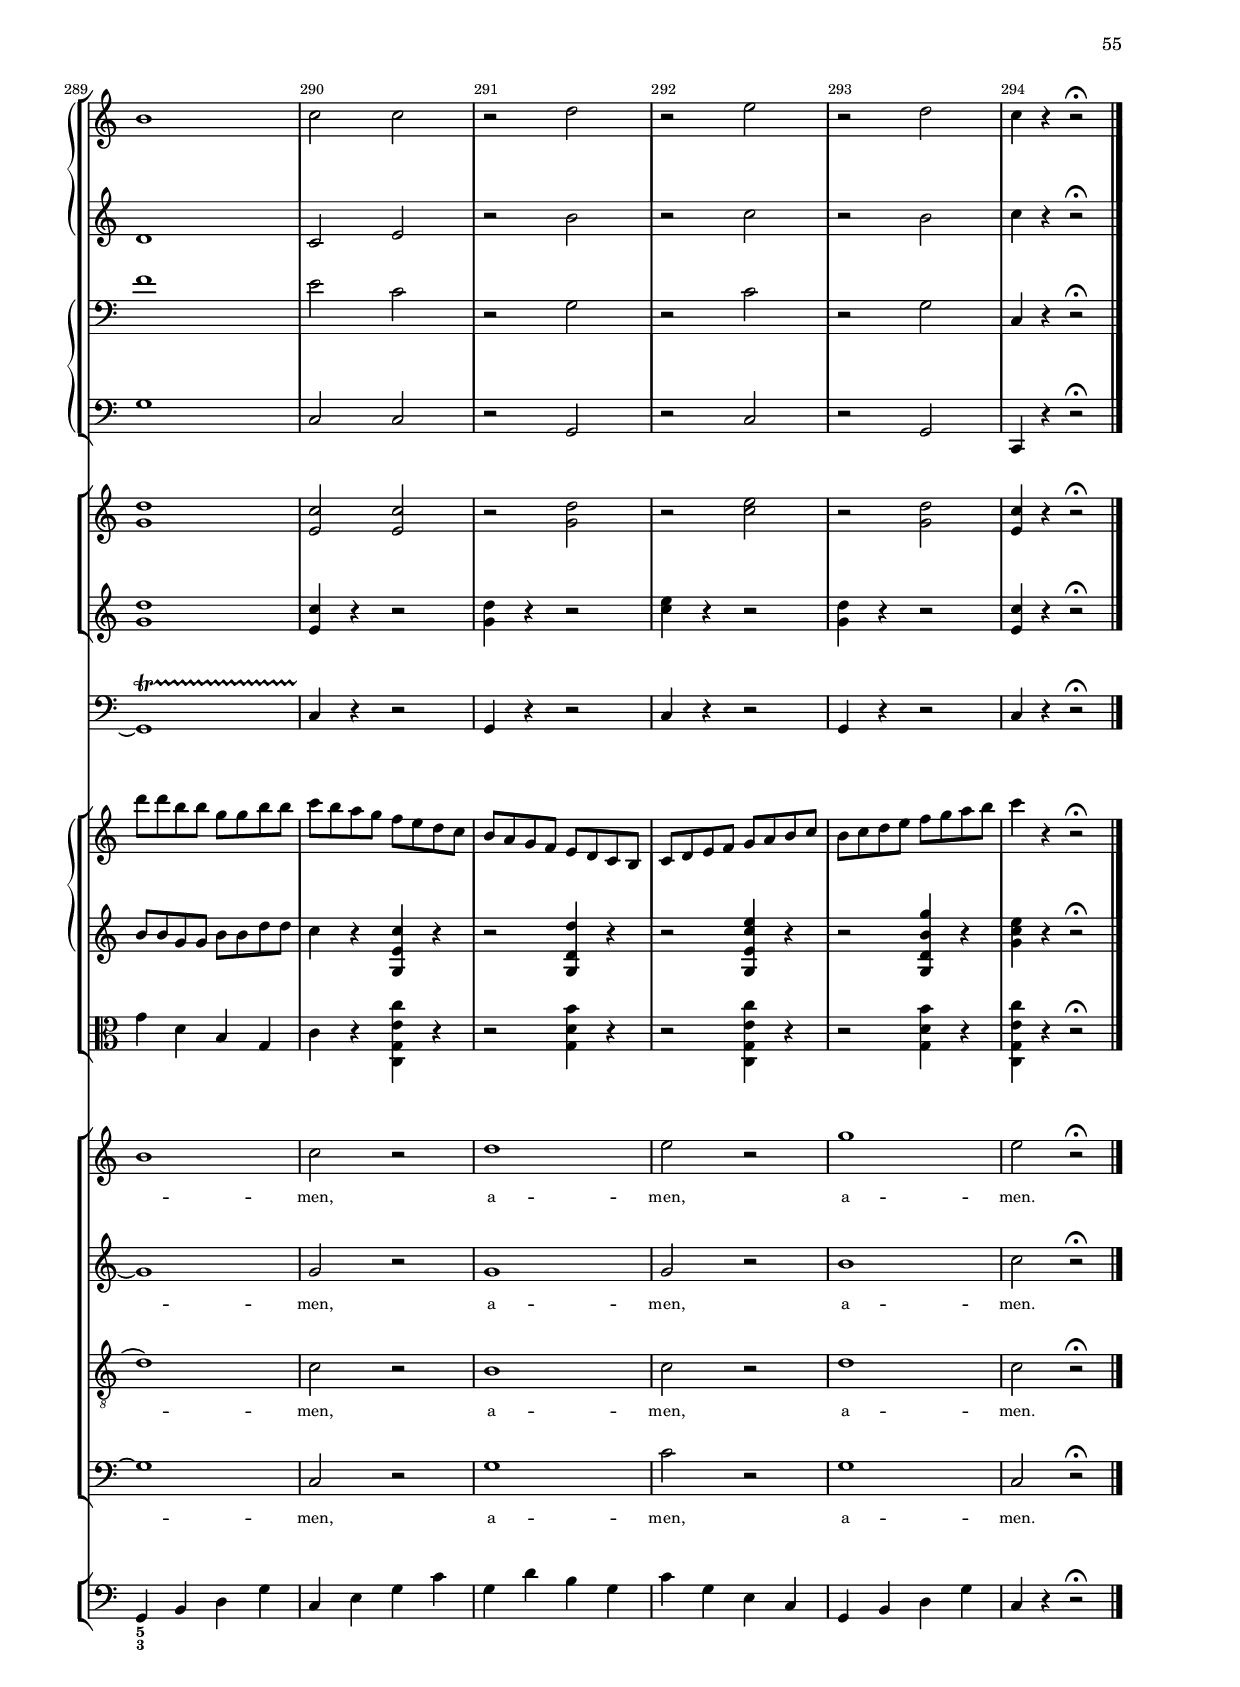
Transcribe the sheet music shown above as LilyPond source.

\version "2.22.0"

\include "../definitions.ly"

\paper {
  % #(define (page-post-process layout pages) (ly:create-toc-file layout pages))
}

#(set-global-staff-size 15.87)

\book {
  % \bookpart {
  %   \header {
  %     number = "1"
  %     title = "K Y R I E"
  %   }
  %   \paper { indent = 3\cm }
  %   \tocSection "1" "Kyrie"
  %   \score {
  %     <<
  %       \new StaffGroup <<
  %         \new GrandStaff \with { \smallGroupDistance } <<
  %           \set GrandStaff.instrumentName = "Oboe"
  %           \new Staff {
  %             \set Staff.instrumentName = "I"
  %             \KyrieOboeI
  %           }
  %           \new Staff {
  %             \set Staff.instrumentName = "II"
  %             \KyrieOboeII
  %           }
  %         >>
  %         \new GrandStaff <<
  %           \set GrandStaff.instrumentName = "Fagotto"
  %           \new Staff {
  %             \set Staff.instrumentName = "I"
  %             \KyrieFagottoI
  %           }
  %           \new Staff {
  %             \set Staff.instrumentName = "II"
  %             \KyrieFagottoII
  %           }
  %         >>
  %       >>
  %       \new StaffGroup <<
  %         \new Staff <<
  %           \set Staff.instrumentName = \markup \center-column { "Corno I, II" "in C" }
  %           \partCombine \KyrieCornoI \KyrieCornoII
  %         >>
  %       >>
  %       \new StaffGroup <<
  %         \new GrandStaff \with { \smallGroupDistance } <<
  %           \set GrandStaff.instrumentName = "Violino"
  %           \new Staff {
  %             \set Staff.instrumentName = "I"
  %             \KyrieViolinoI
  %           }
  %           \new Staff {
  %             \set Staff.instrumentName = "II"
  %             \KyrieViolinoII
  %           }
  %         >>
  %         \new Staff {
  %           \set Staff.instrumentName = "Viola I, II"
  %           \KyrieViola
  %         }
  %       >>
  %       \new ChoirStaff <<
  %         \new Staff {
  %           \set Staff.instrumentName = \SopranoIncipit
  %           \override Staff.InstrumentName.self-alignment-Y = ##f
  %           \override Staff.InstrumentName.self-alignment-X = #RIGHT
  %           \new Voice = "Soprano" { \dynamicUp \KyrieSoprano }
  %         }
  %         \new Lyrics \lyricsto Soprano \KyrieSopranoLyrics
  %
  %         \new Staff {
  %           \set Staff.instrumentName = \AltoIncipit
  %           \override Staff.InstrumentName.self-alignment-Y = ##f
  %           \override Staff.InstrumentName.self-alignment-X = #RIGHT
  %           \new Voice = "Alto" { \dynamicUp \KyrieAlto }
  %         }
  %         \new Lyrics \lyricsto Alto \KyrieAltoLyrics
  %
  %         \new Staff {
  %           \set Staff.instrumentName = \TenoreIncipit
  %           \override Staff.InstrumentName.self-alignment-Y = ##f
  %           \override Staff.InstrumentName.self-alignment-X = #RIGHT
  %           \new Voice = "Tenore" { \dynamicUp \KyrieTenore }
  %         }
  %         \new Lyrics \lyricsto Tenore \KyrieTenoreLyrics
  %
  %         \new Staff {
  %           \set Staff.instrumentName = "Basso"
  %           \new Voice = "Basso" { \dynamicUp \KyrieBasso }
  %         }
  %         \new Lyrics \lyricsto Basso \KyrieBassoLyrics
  %       >>
  %       \new StaffGroup <<
  %         \new Staff {
  %           \set Staff.instrumentName = \markup \center-column { "Organo" "e Bassi" }
  %           % \transpose c c,
  %           \KyrieOrgano
  %         }
  %       >>
  %       \new FiguredBass { \KyrieBassFigures }
  %     >>
  %     \layout { }
  %     \midi { \tempo 4 = 70 }
  %   }
  % }
  % \bookpart {
  %   \header {
  %     number = "2"
  %     title = "G L O R I A"
  %   }
  %   \tocSection "2" "Gloria"
  %   \score {
  %     <<
  %       \new StaffGroup <<
  %         \new GrandStaff \with { \smallGroupDistance } <<
  %           \set GrandStaff.instrumentName = "ob"
  %           \new Staff {
  %             \set Staff.instrumentName = "1"
  %             \GloriaOboeI
  %           }
  %           \new Staff {
  %             \set Staff.instrumentName = "2"
  %             \GloriaOboeII
  %           }
  %         >>
  %         \new GrandStaff \with { \smallGroupDistance } <<
  %           \set GrandStaff.instrumentName = "fag"
  %           \new Staff {
  %             \set Staff.instrumentName = "1"
  %             \GloriaFagottoI
  %           }
  %           \new Staff {
  %             \set Staff.instrumentName = "2"
  %             \GloriaFagottoII
  %           }
  %         >>
  %       >>
  %       \new StaffGroup \with { \smallGroupDistance } <<
  %         \new Staff <<
  %           \set Staff.instrumentName = \markup \center-column { "cor" "1, 2" }
  %           \partCombine \GloriaCornoI \GloriaCornoII
  %         >>
  %         \new Staff <<
  %           \set Staff.instrumentName = \markup \center-column { "clno (C)" "1, 2" }
  %           \partCombine \GloriaClarinoI \GloriaClarinoII
  %         >>
  %       >>
  %       \new Staff {
  %         \set Staff.instrumentName = \markup \center-column { "timp" "(C–G)" }
  %         \GloriaTimpani
  %       }
  %       \new StaffGroup <<
  %         \new GrandStaff \with { \smallGroupDistance } <<
  %           \set GrandStaff.instrumentName = "vl"
  %           \new Staff {
  %             \set Staff.instrumentName = "1"
  %             \GloriaViolinoI
  %           }
  %           \new Staff {
  %             \set Staff.instrumentName = "2"
  %             \GloriaViolinoII
  %           }
  %         >>
  %         \new Staff {
  %           \set Staff.instrumentName = \markup \center-column { "vla" "1, 2" }
  %           \GloriaViola
  %         }
  %       >>
  %       \new ChoirStaff <<
  %         \new Staff {
  %           \set Staff.instrumentName = "S"
  %           \new Voice = "Soprano" { \dynamicUp \GloriaSoprano }
  %         }
  %         \new Lyrics \lyricsto Soprano \GloriaSopranoLyrics
  %
  %         \new Staff {
  %           \set Staff.instrumentName = "A"
  %           \new Voice = "Alto" { \dynamicUp \GloriaAlto }
  %         }
  %         \new Lyrics \lyricsto Alto \GloriaAltoLyrics
  %
  %         \new Staff {
  %           \set Staff.instrumentName = "T"
  %           \new Voice = "Tenore" { \dynamicUp \GloriaTenore }
  %         }
  %         \new Lyrics \lyricsto Tenore \GloriaTenoreLyrics
  %
  %         \new Staff {
  %           \set Staff.instrumentName = "B"
  %           \new Voice = "Basso" { \dynamicUp \GloriaBasso }
  %         }
  %         \new Lyrics \lyricsto Basso \GloriaBassoLyrics
  %       >>
  %       \new StaffGroup <<
  %         \new Staff {
  %           \set Staff.instrumentName = \markup \center-column { "org" "b" }
  %           % \transpose c c,
  %           \GloriaOrgano
  %         }
  %       >>
  %       \new FiguredBass { \GloriaBassFigures }
  %     >>
  %     \layout { }
  %     \midi { \tempo 4 = 120 }
  %   }
  % }
  \bookpart {
    \header {
      number = "3"
      title = "C R E D O"
    }
    \tocSection "3" "Credo"
    \score {
      <<
        \new StaffGroup <<
          \new GrandStaff \with { \smallGroupDistance } <<
            \set GrandStaff.instrumentName = "ob"
            \new Staff {
              \set Staff.instrumentName = "1"
              \CredoOboeI
            }
            \new Staff {
              \set Staff.instrumentName = "2"
              \CredoOboeII
            }
          >>
          \new GrandStaff \with { \smallGroupDistance } <<
            \set GrandStaff.instrumentName = "fag"
            \new Staff {
              \set Staff.instrumentName = "1"
              \CredoFagottoI
            }
            \new Staff {
              \set Staff.instrumentName = "2"
              \CredoFagottoII
            }
          >>
        >>
        \new StaffGroup \with { \smallGroupDistance } <<
          \new Staff <<
            \set Staff.instrumentName = \markup \center-column { "cor" "1, 2" }
            \partCombine \CredoCornoI \CredoCornoII
          >>
          \new Staff <<
            \set Staff.instrumentName = \markup \center-column { "clno (C)" "1, 2" }
            \partCombine \CredoClarinoI \CredoClarinoII
          >>
        >>
        \new Staff {
          \set Staff.instrumentName = \markup \center-column { "timp" "(C–G)" }
          \CredoTimpani
        }
        \new StaffGroup <<
          \new GrandStaff \with { \smallGroupDistance } <<
            \set GrandStaff.instrumentName = "vl"
            \new Staff {
              \set Staff.instrumentName = "1"
              \CredoViolinoI
            }
            \new Staff {
              \set Staff.instrumentName = "2"
              \CredoViolinoII
            }
          >>
          \new Staff {
            \set Staff.instrumentName = \markup \center-column { "vla" "1, 2" }
            \CredoViola
          }
        >>
        \new ChoirStaff <<
          \new Staff {
            \set Staff.instrumentName = "S"
            \new Voice = "Soprano" { \dynamicUp \CredoSoprano }
          }
          \new Lyrics \lyricsto Soprano \CredoSopranoLyrics

          \new Staff {
            \set Staff.instrumentName = "A"
            \new Voice = "Alto" { \dynamicUp \CredoAlto }
          }
          \new Lyrics \lyricsto Alto \CredoAltoLyrics

          \new Staff {
            \set Staff.instrumentName = "T"
            \new Voice = "Tenore" { \dynamicUp \CredoTenore }
          }
          \new Lyrics \lyricsto Tenore \CredoTenoreLyrics

          \new Staff {
            \set Staff.instrumentName = "B"
            \new Voice = "Basso" { \dynamicUp \CredoBasso }
          }
          \new Lyrics \lyricsto Basso \CredoBassoLyrics
        >>
        \new StaffGroup <<
          \new Staff {
            \set Staff.instrumentName = \markup \center-column { "org" "b" }
            % \transpose c c,
            \CredoOrgano
          }
        >>
        \new FiguredBass { \CredoBassFigures }
      >>
      \layout { \context { \Score \override SpacingSpanner.common-shortest-duration = #(ly:make-moment 1/8) } }
      \midi { \tempo 4 = 120 }
    }
  }
}
